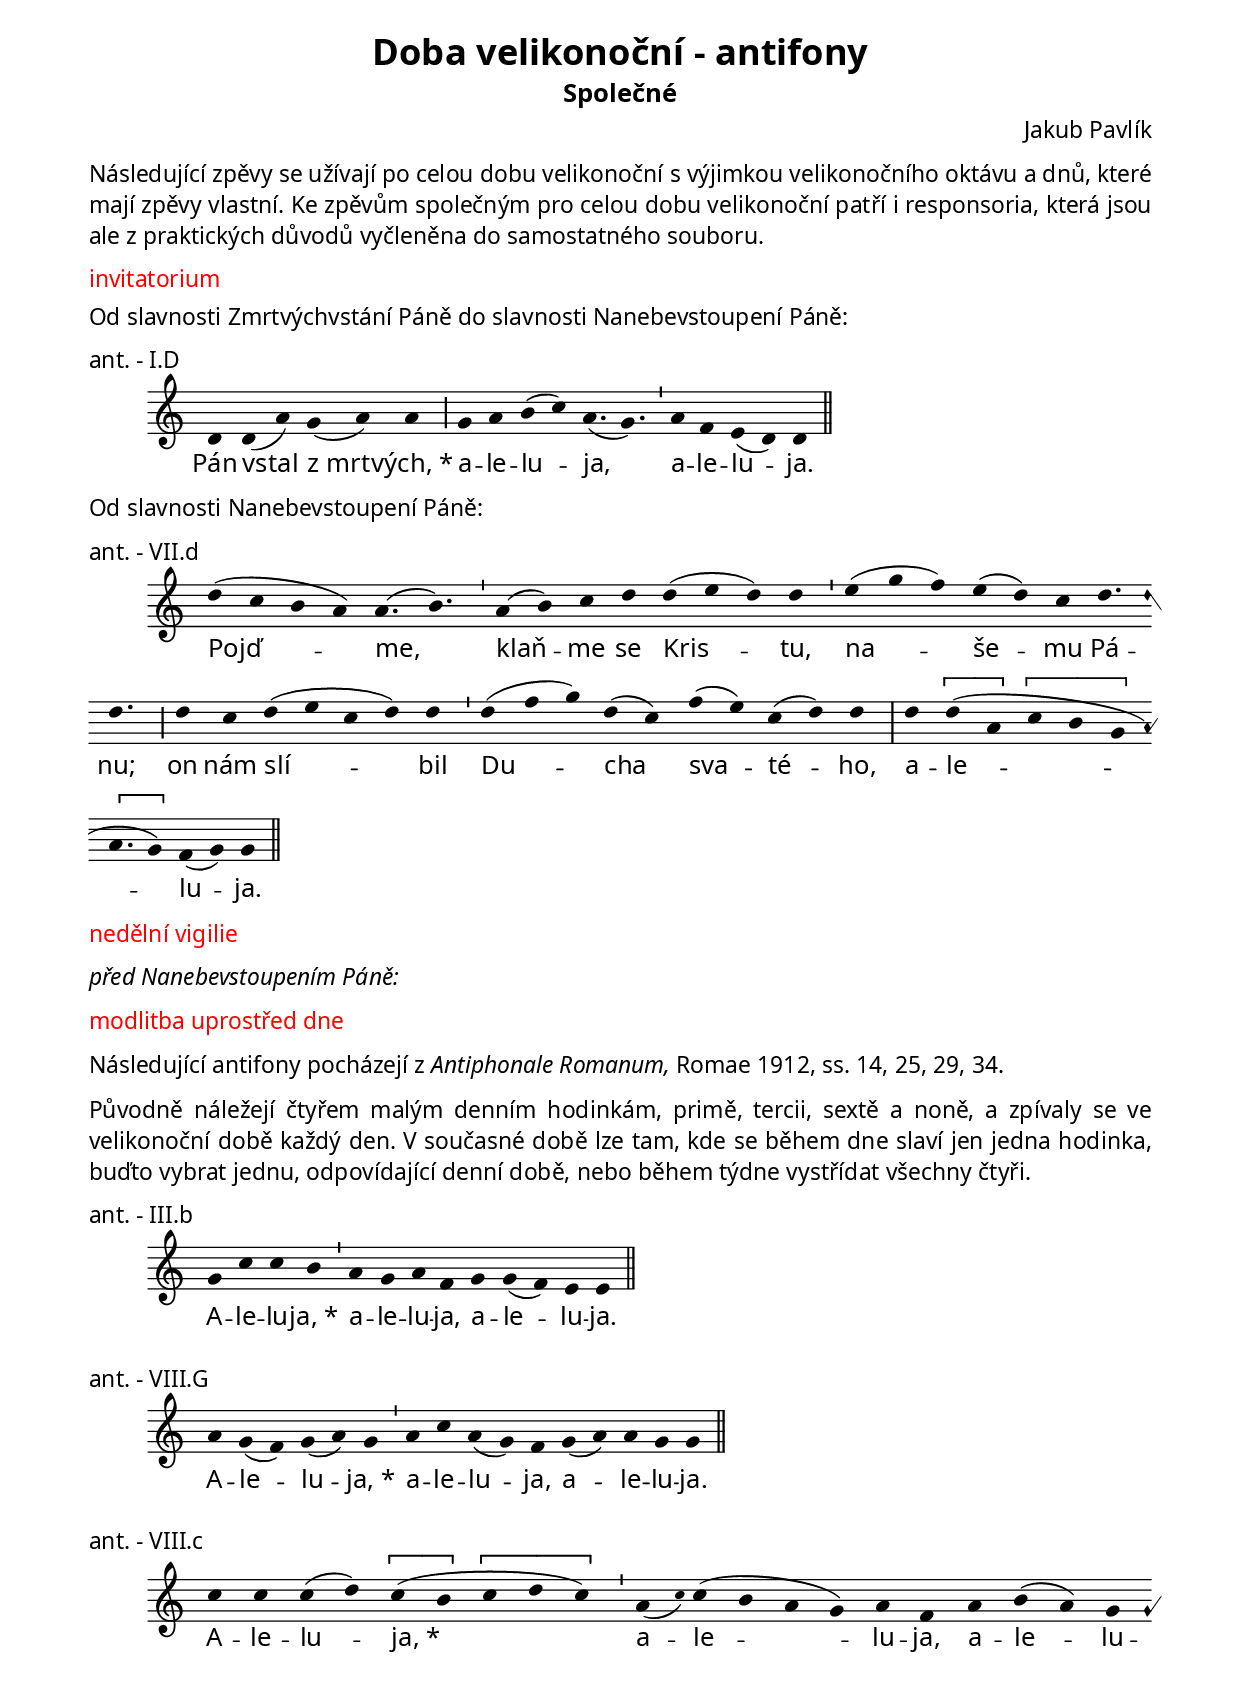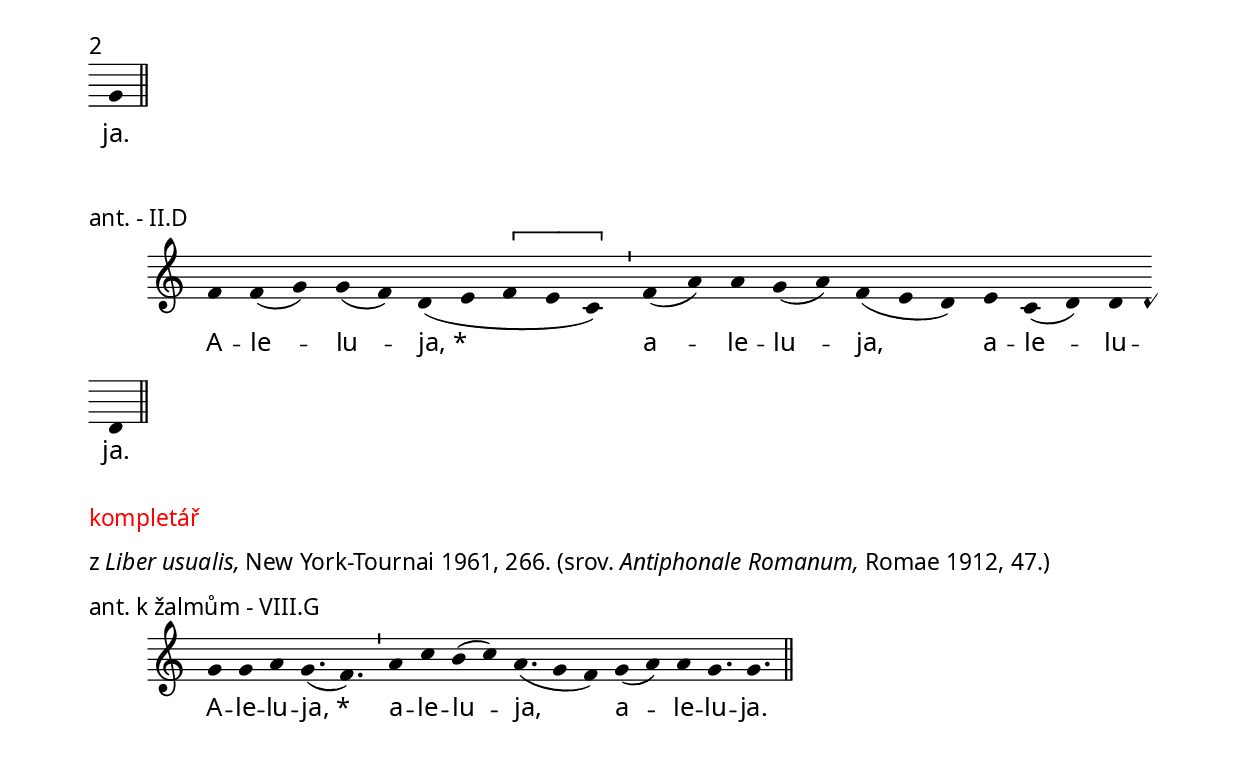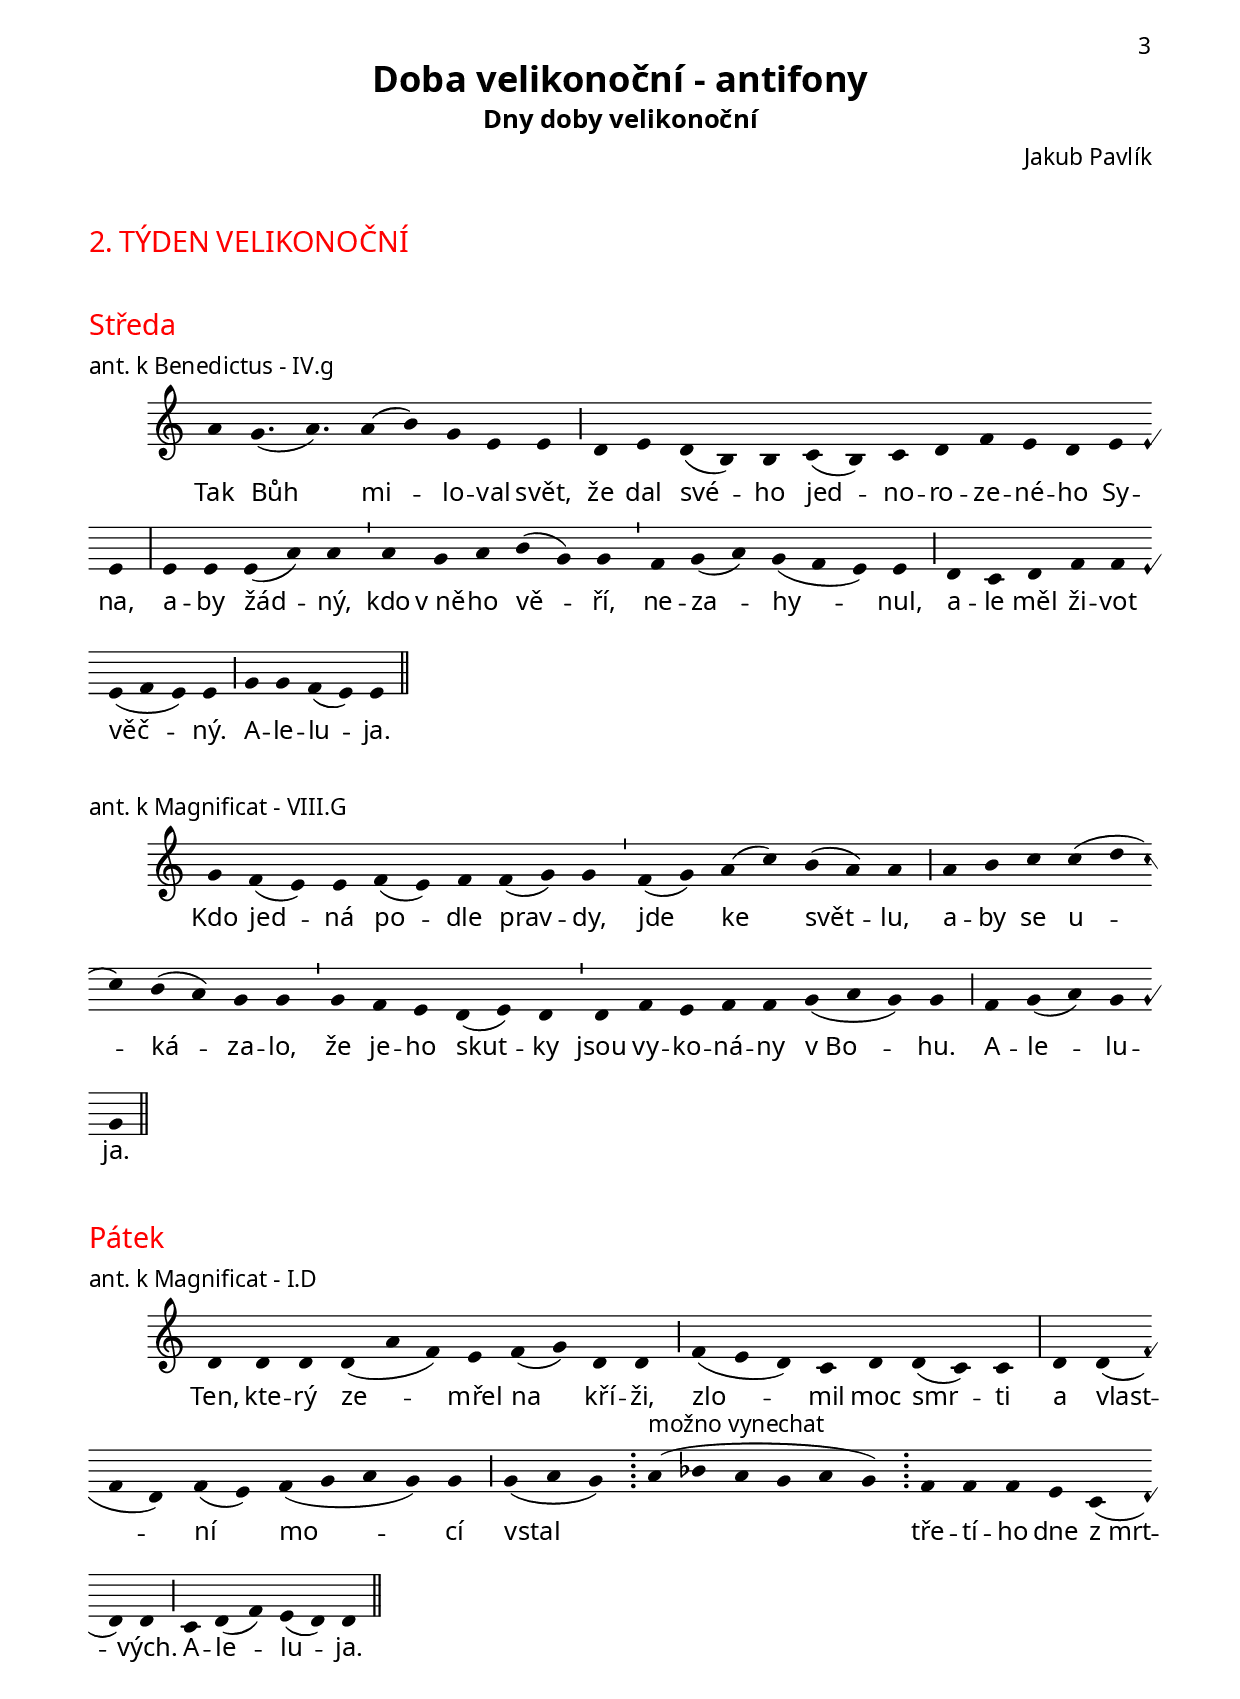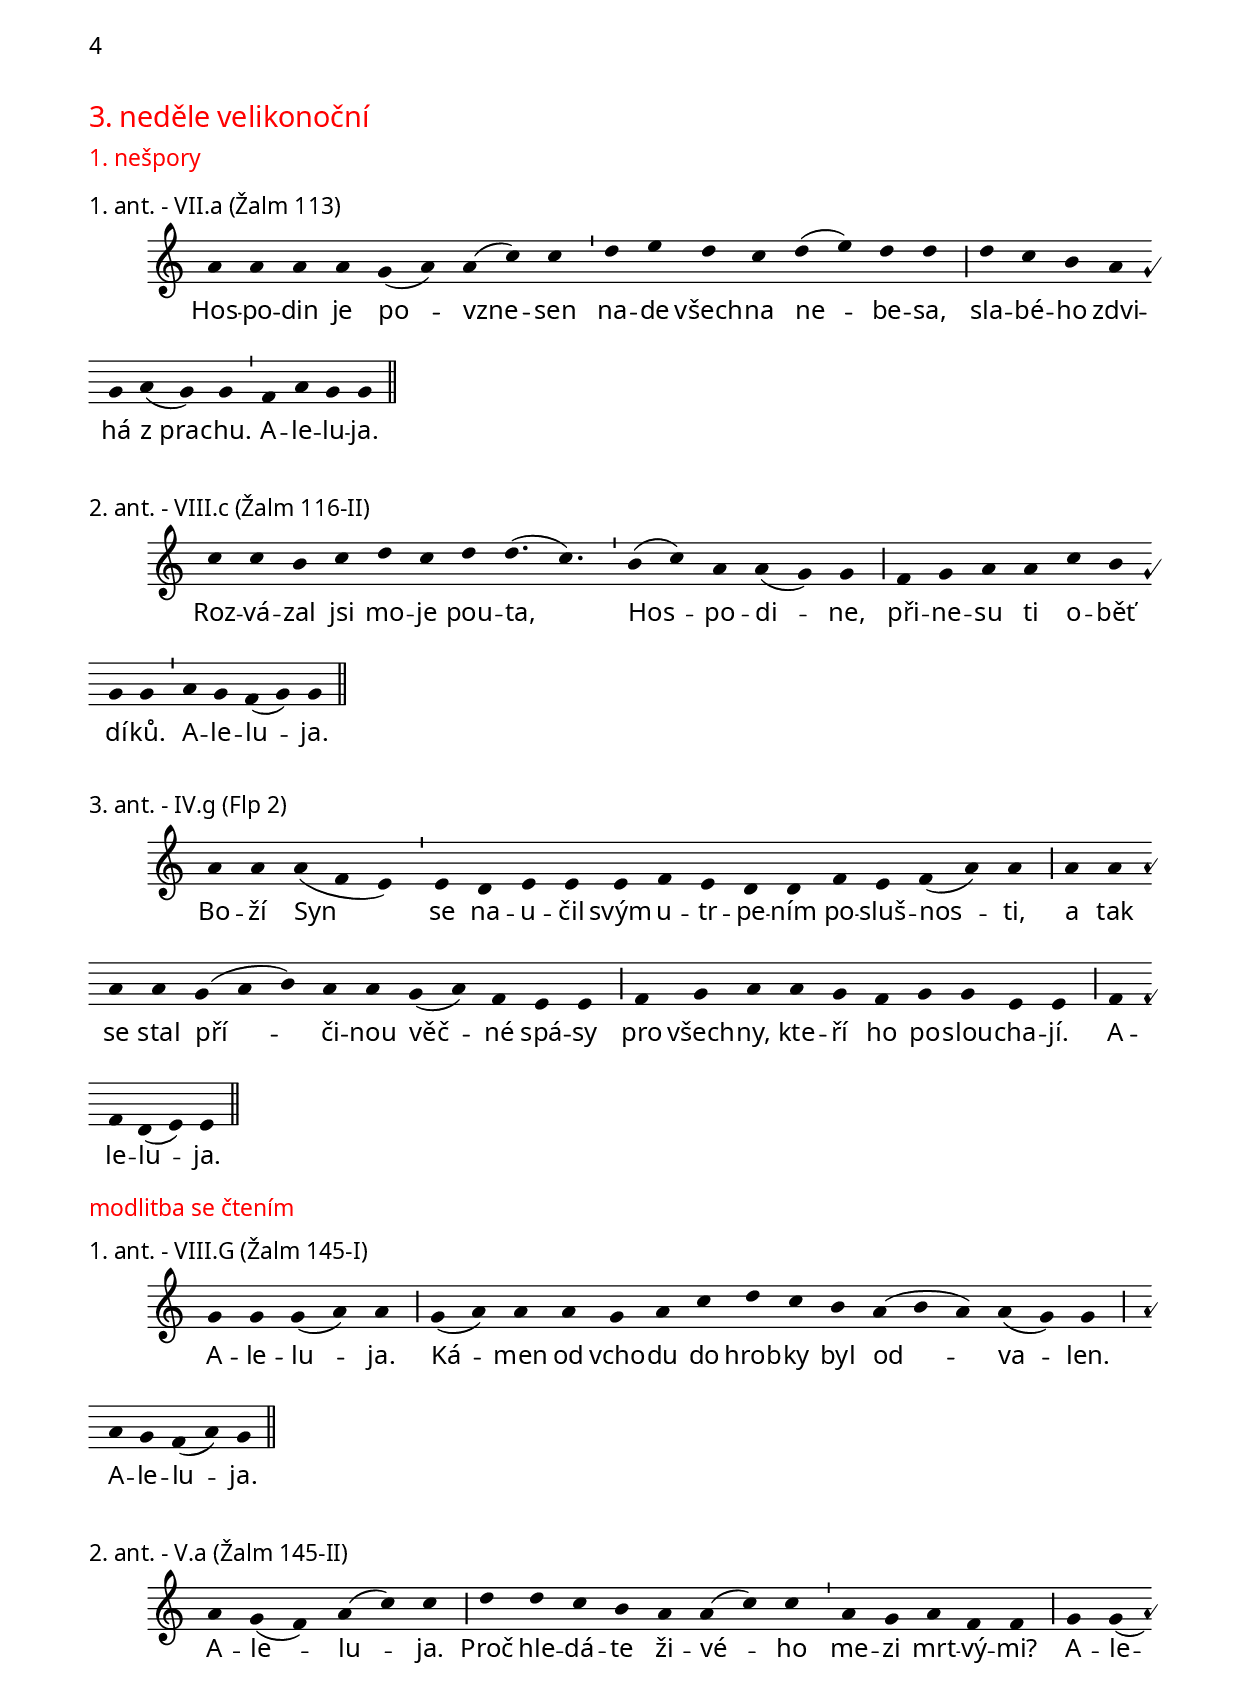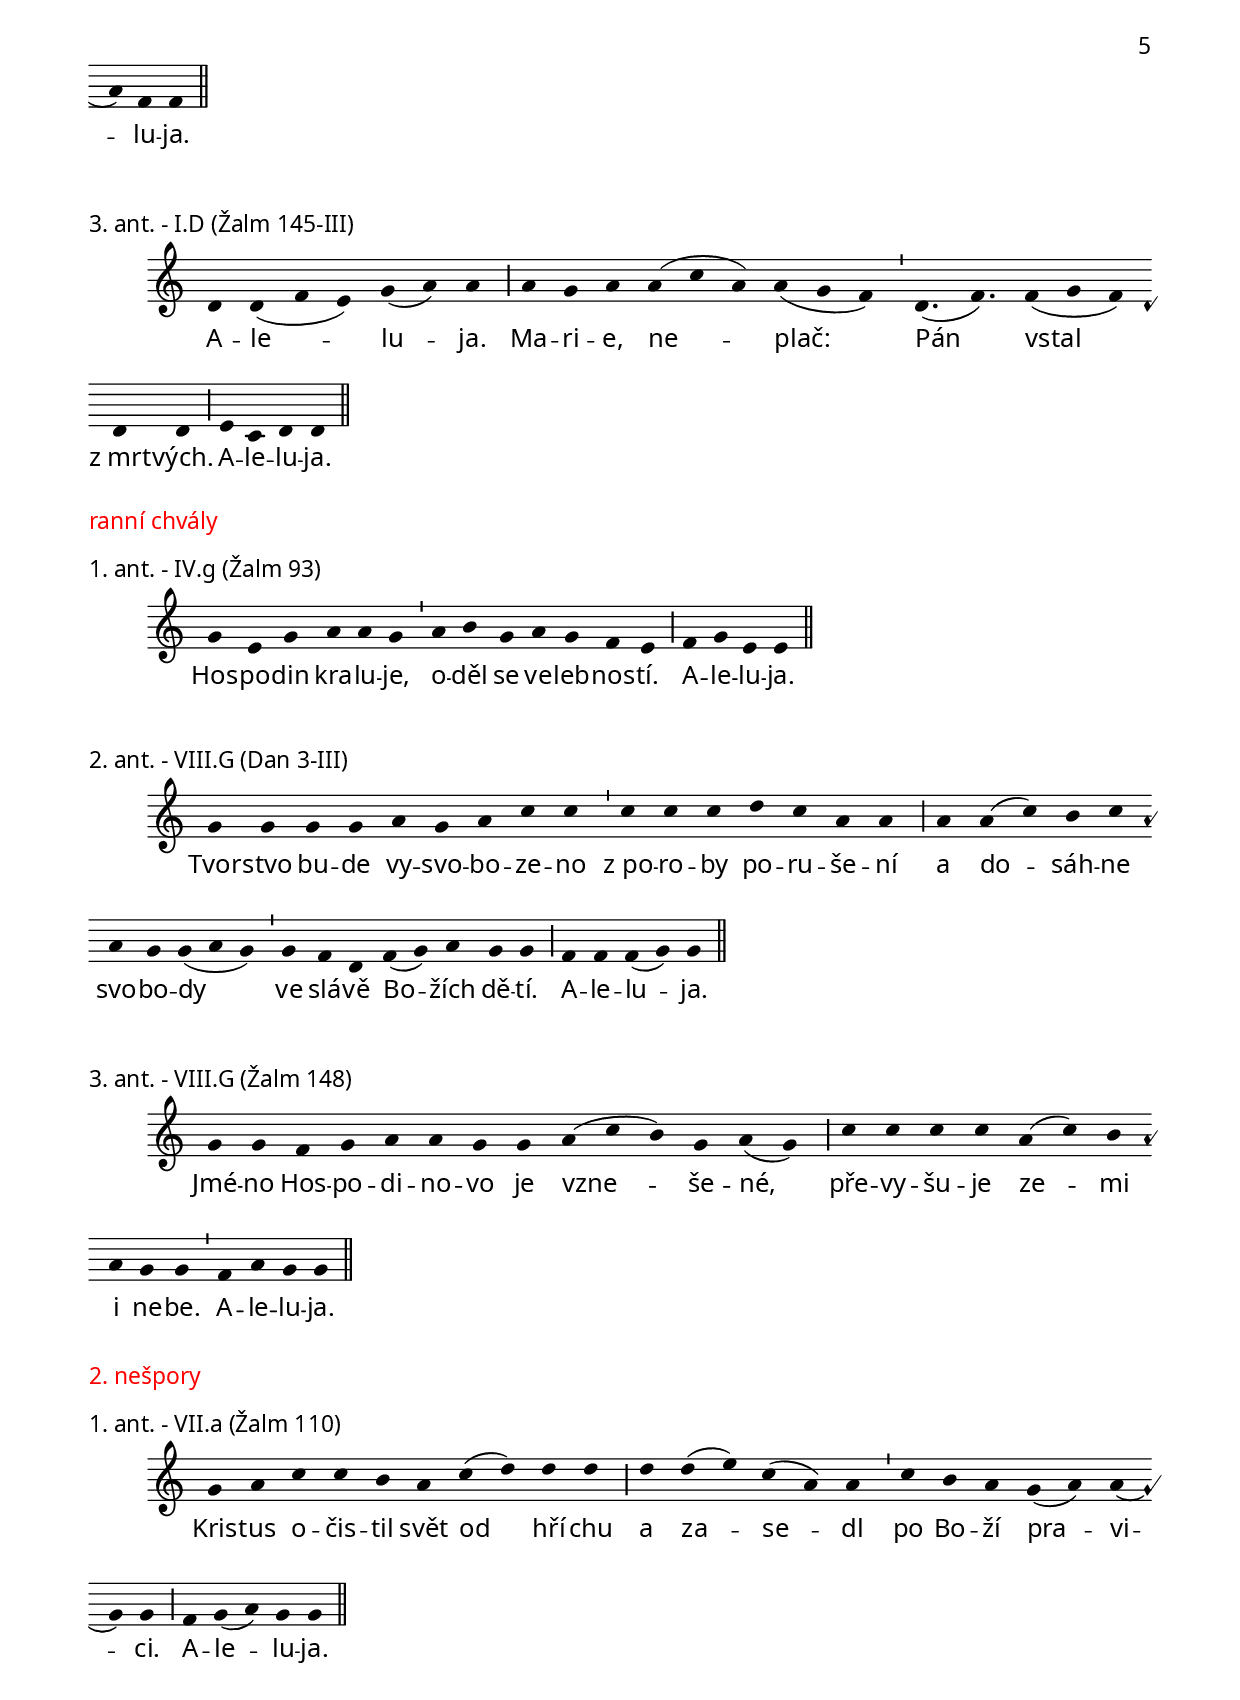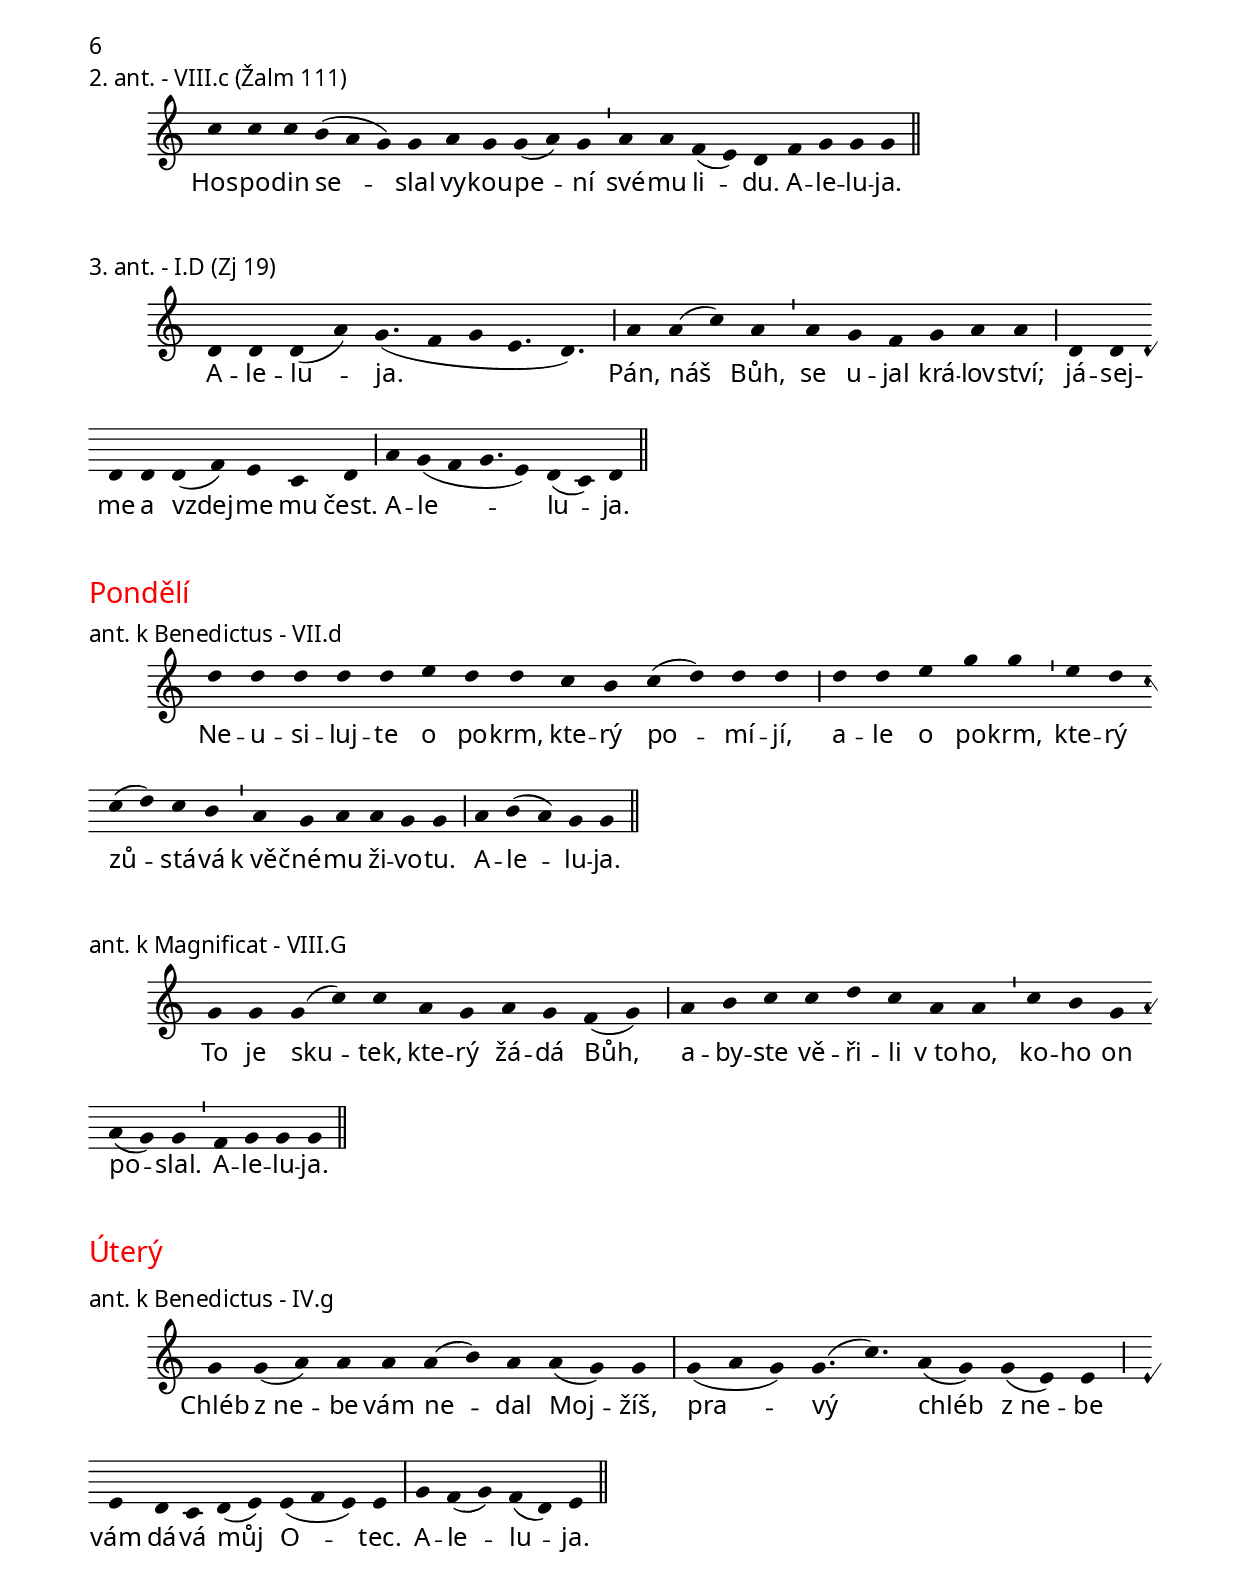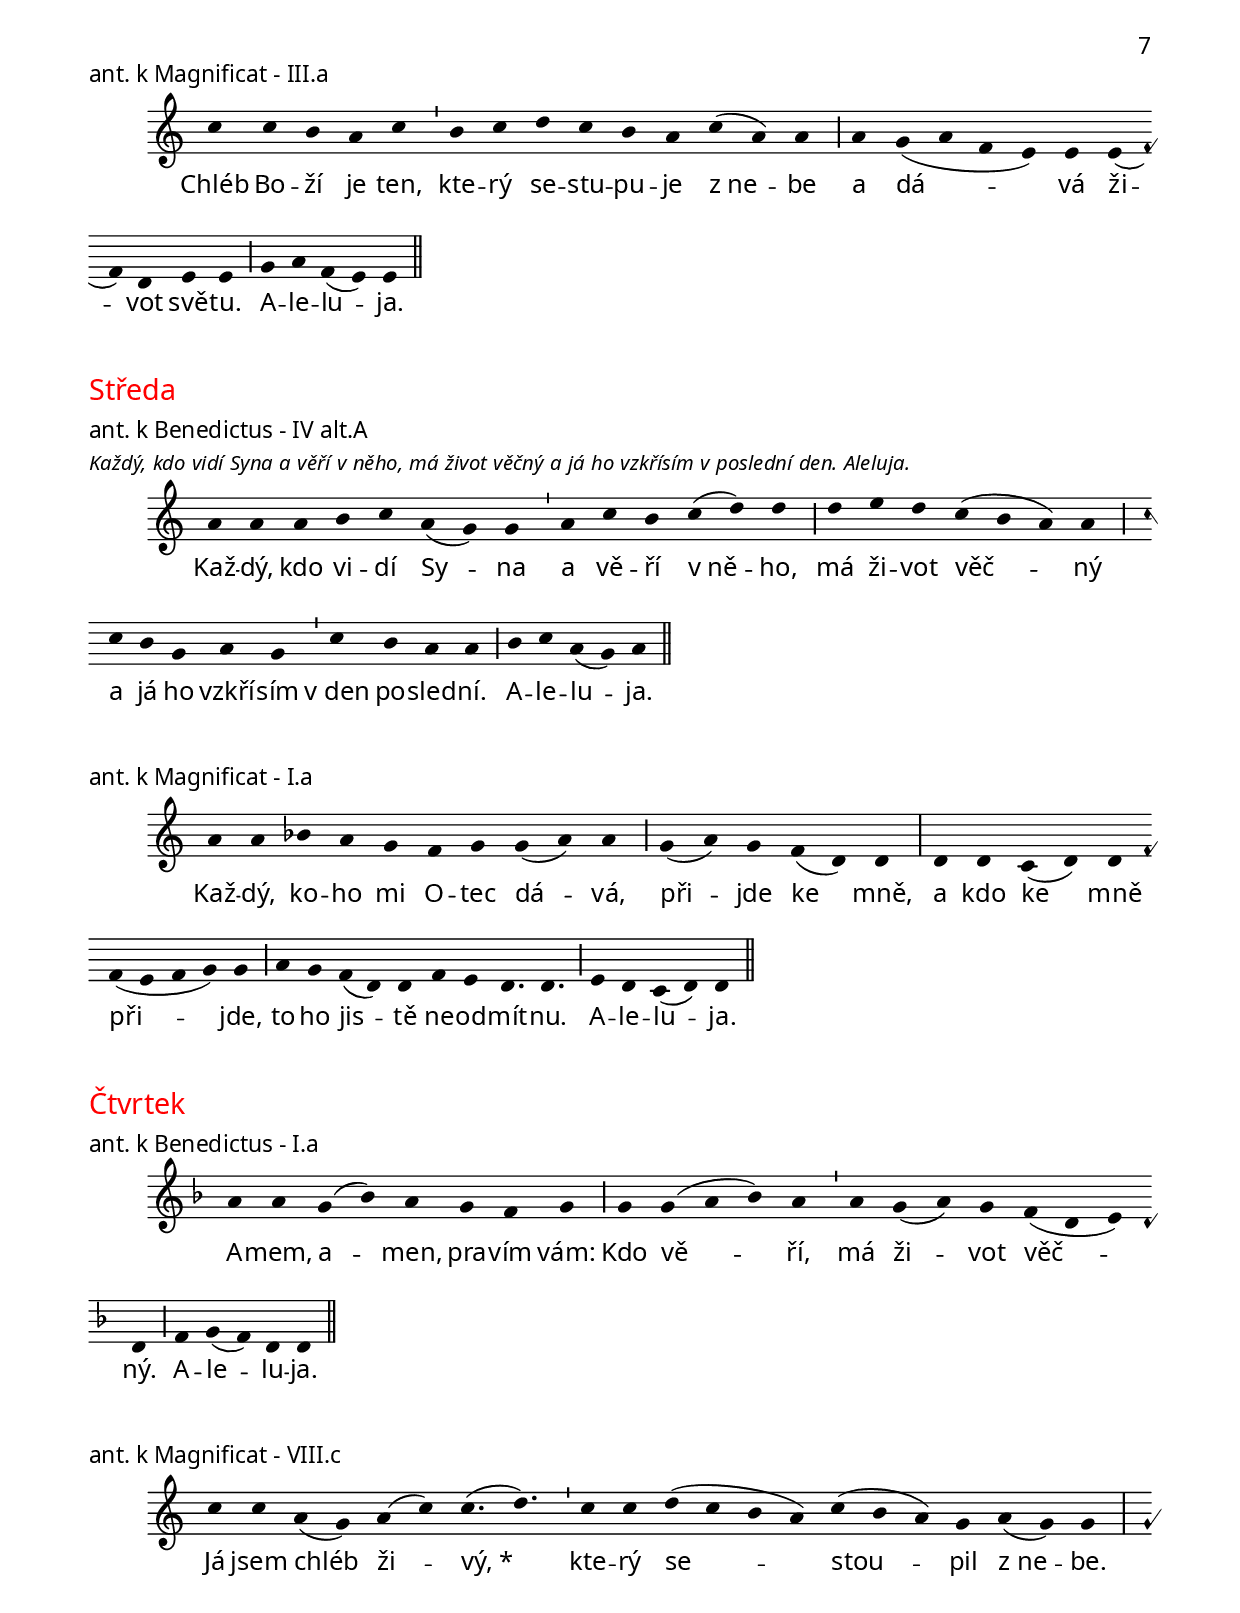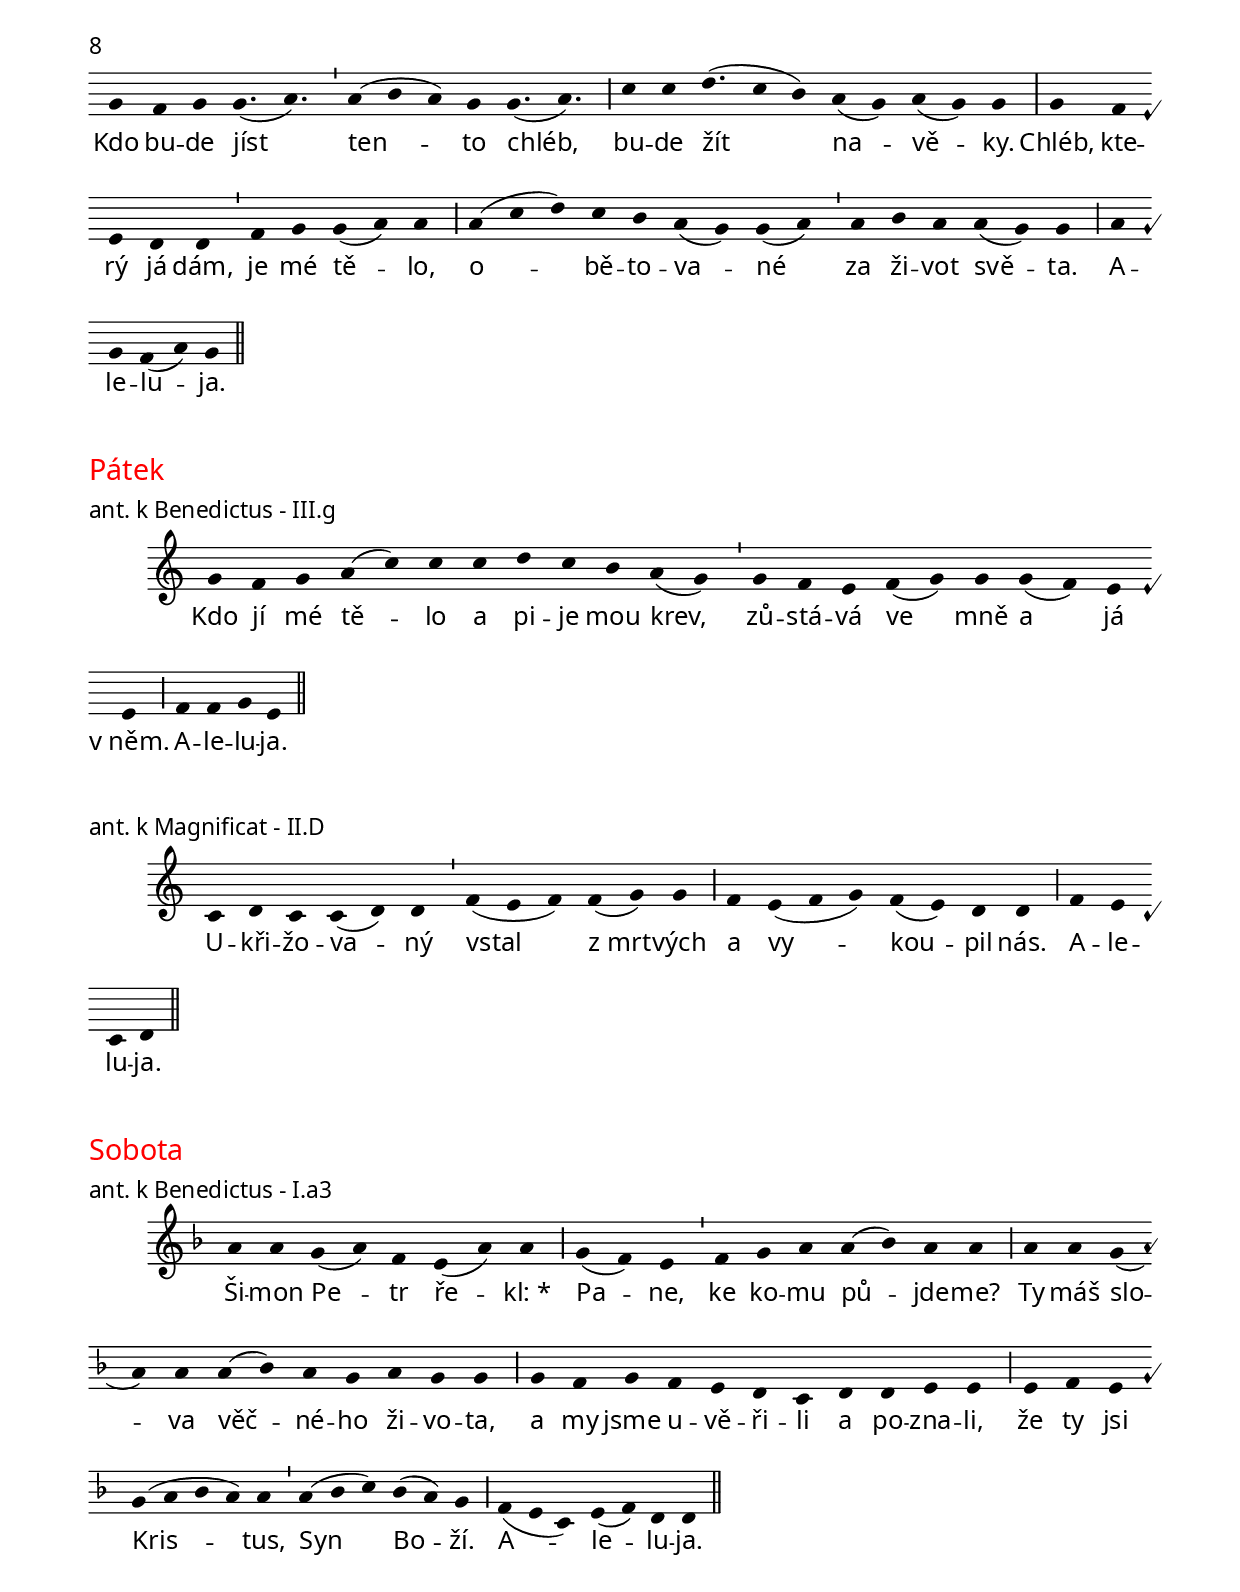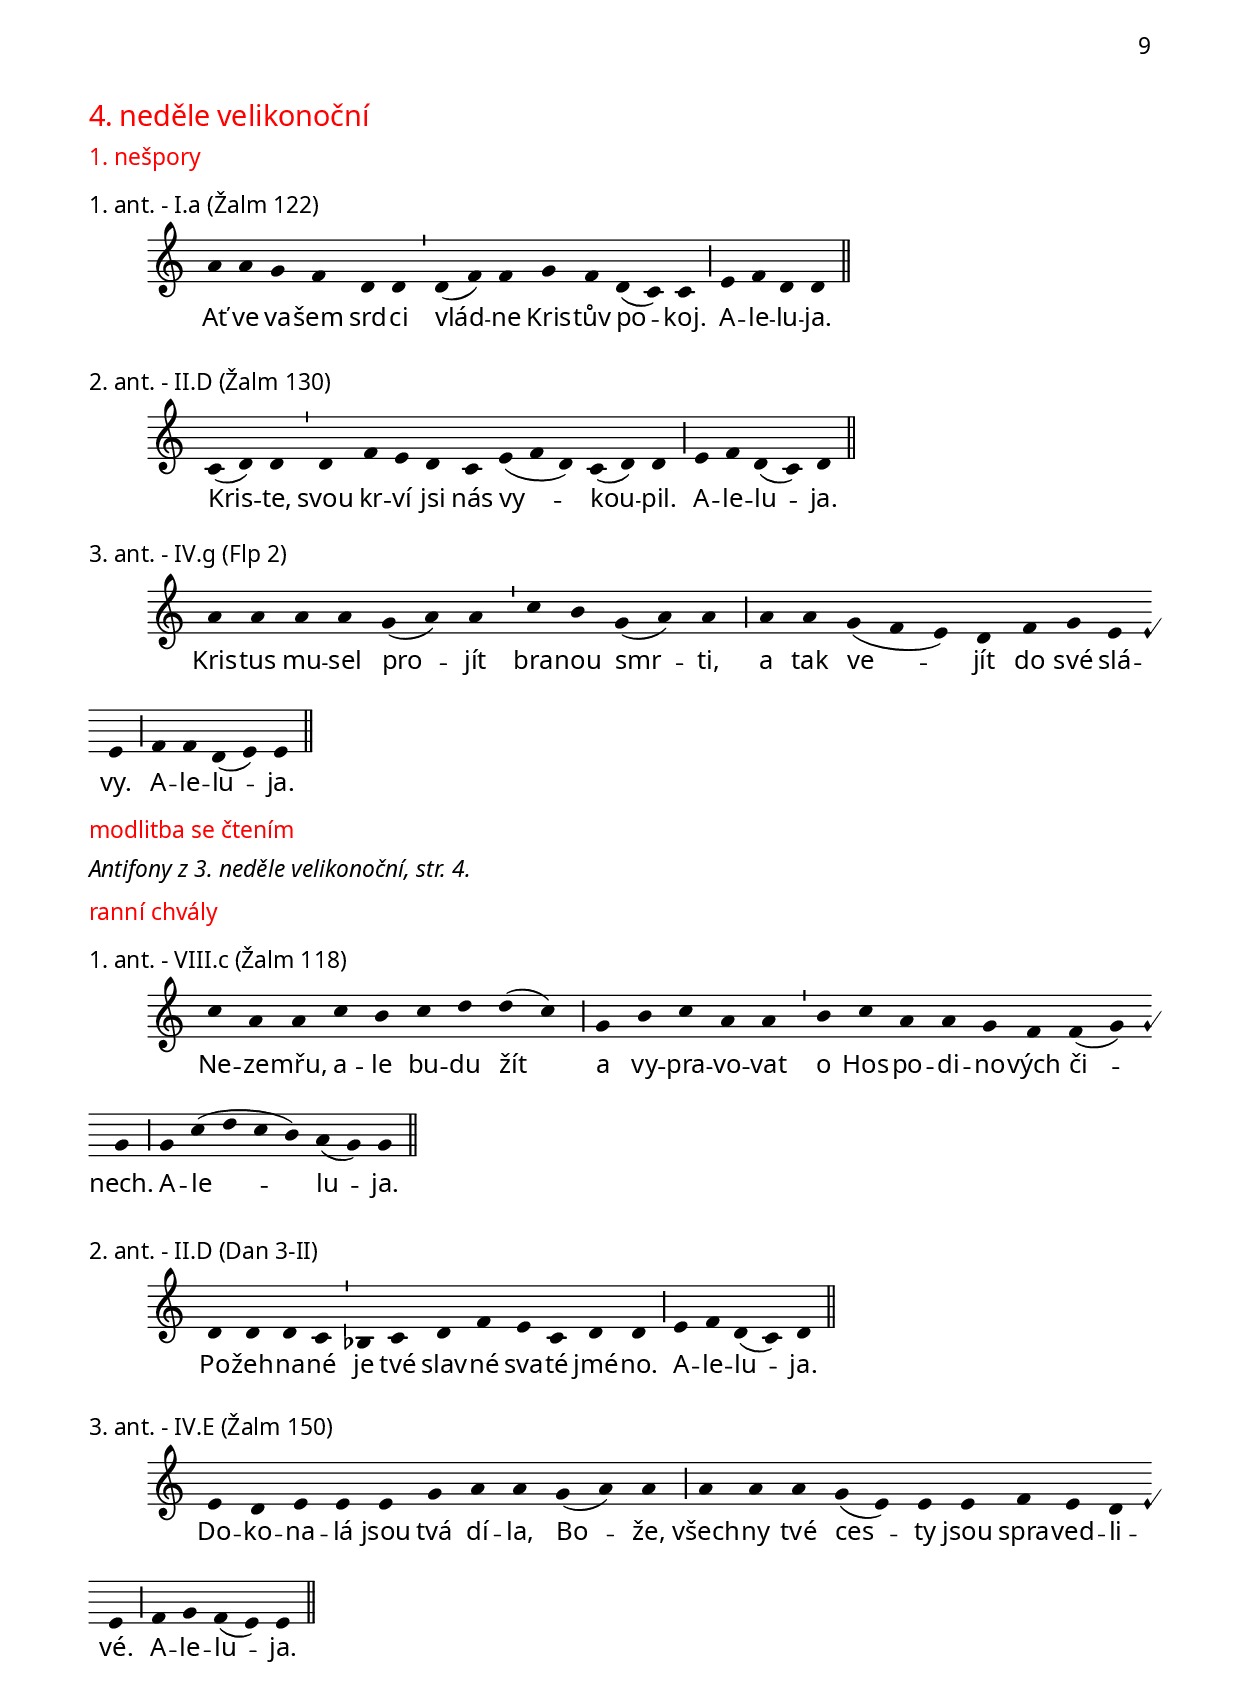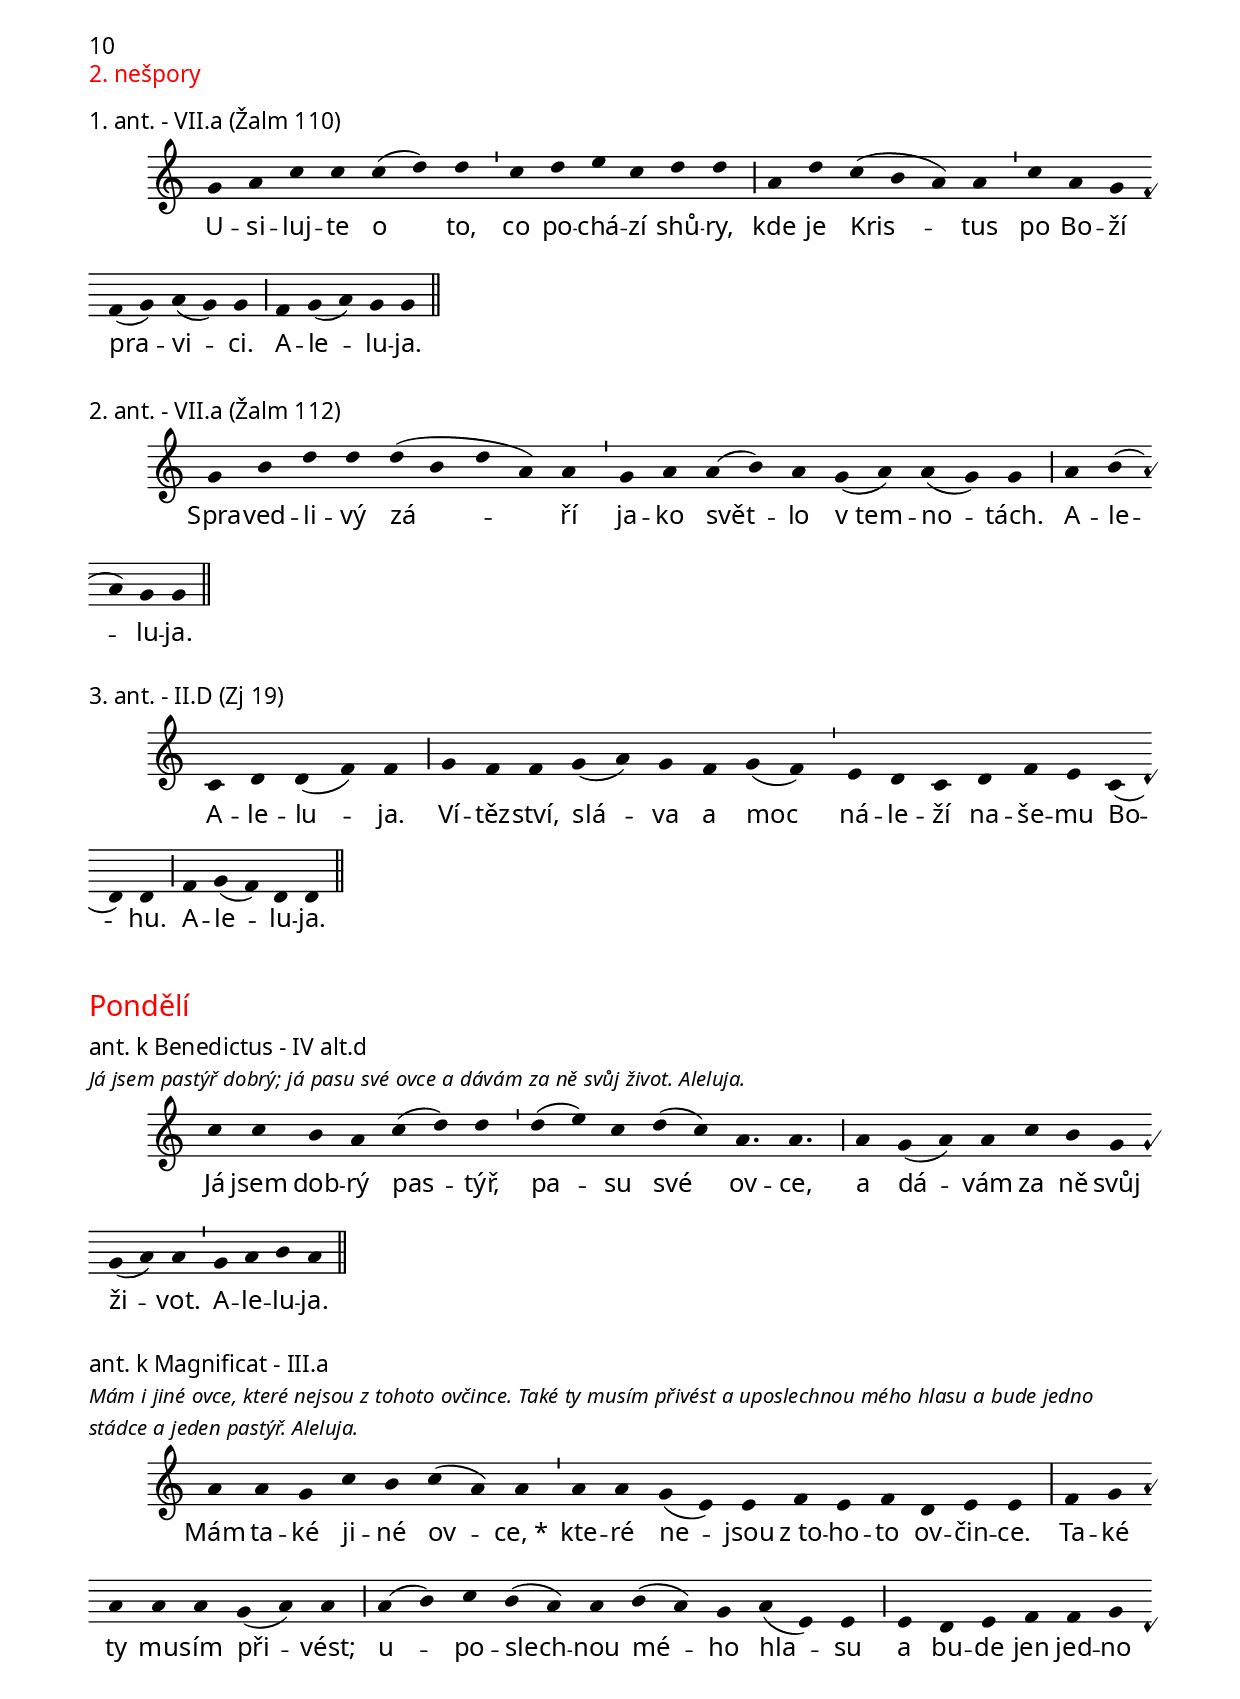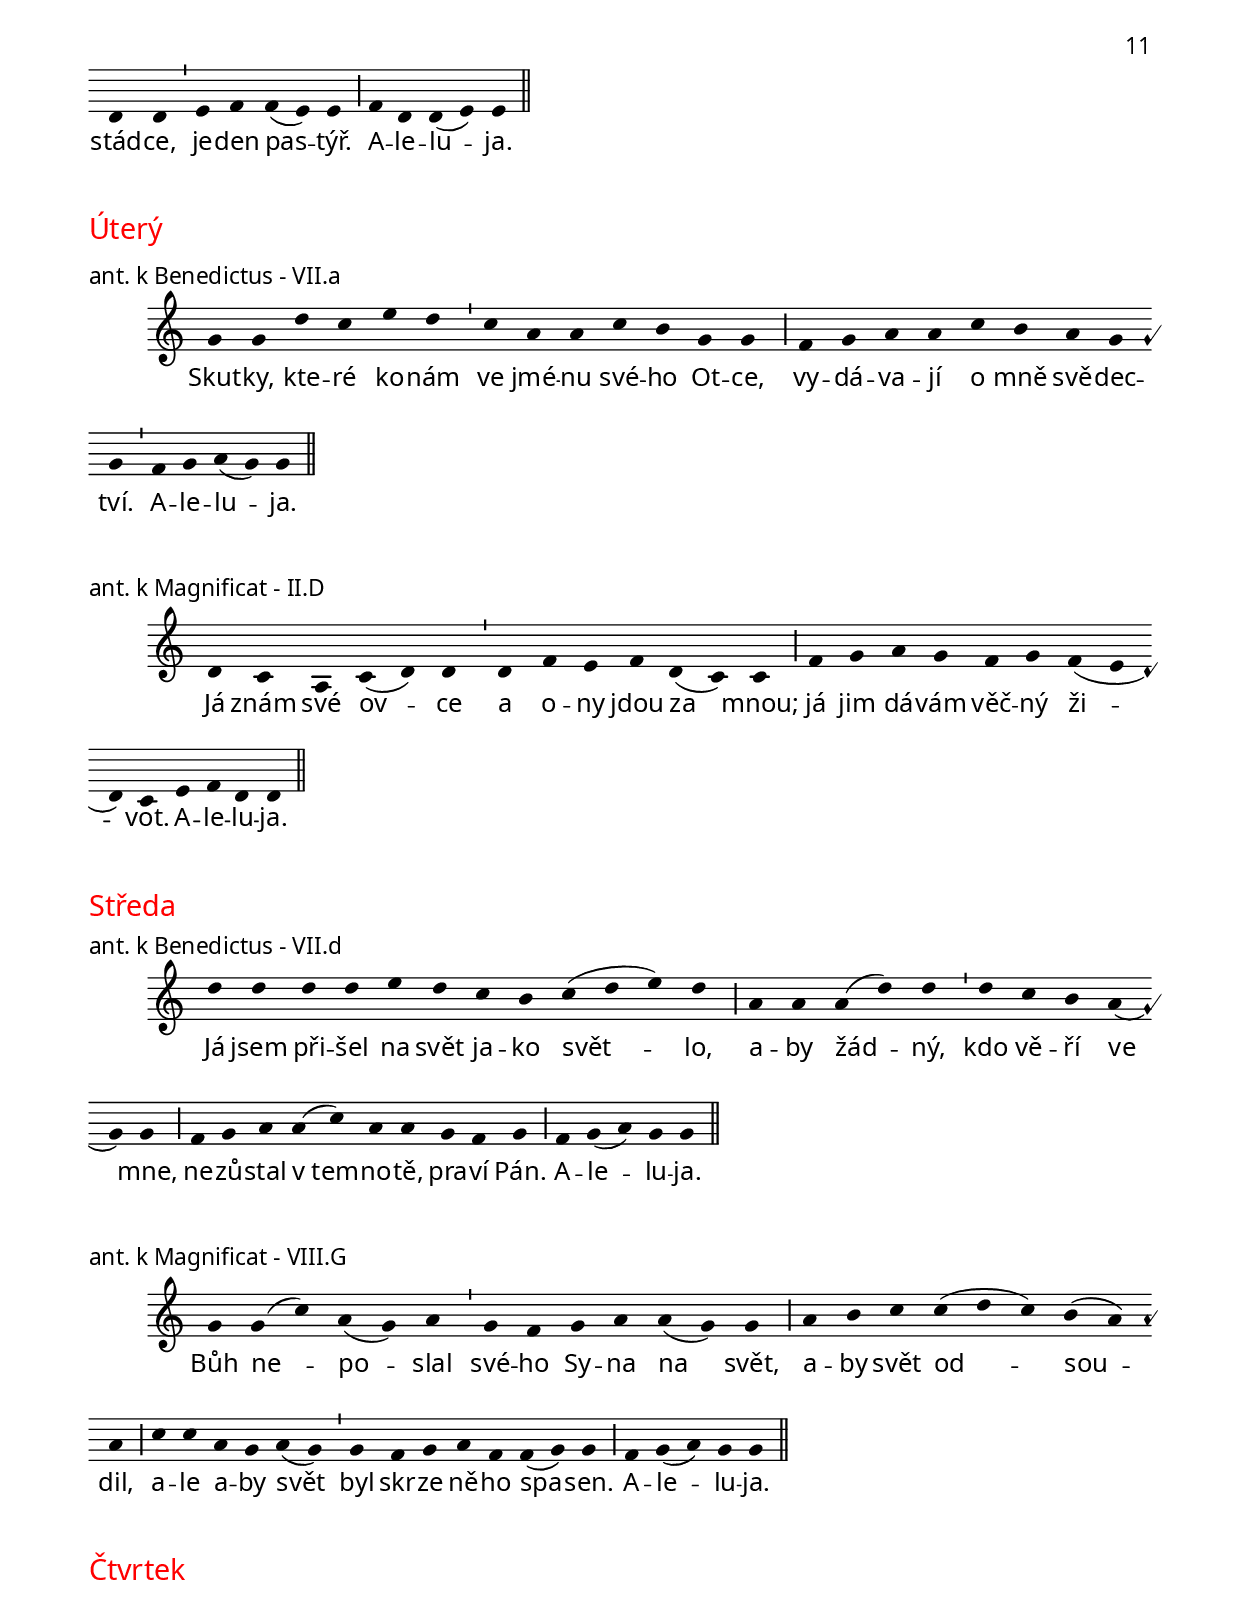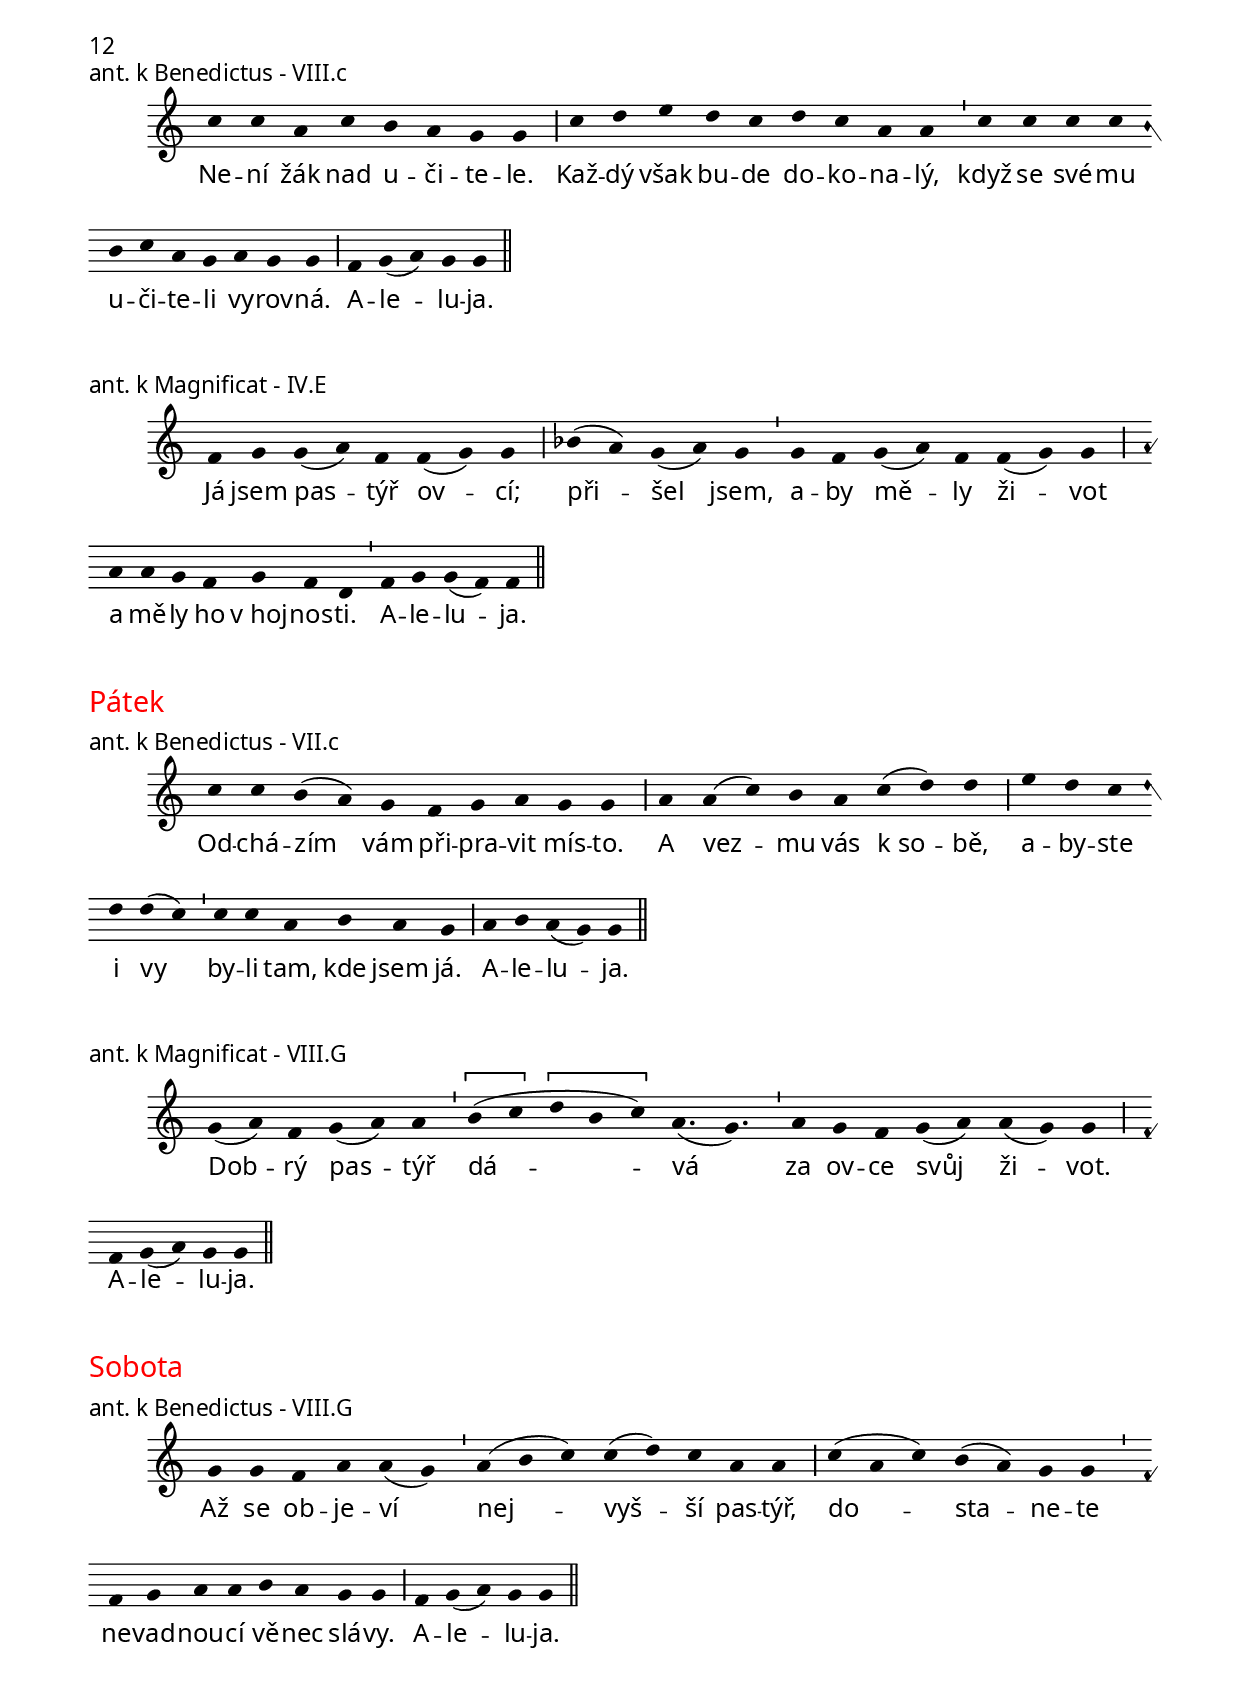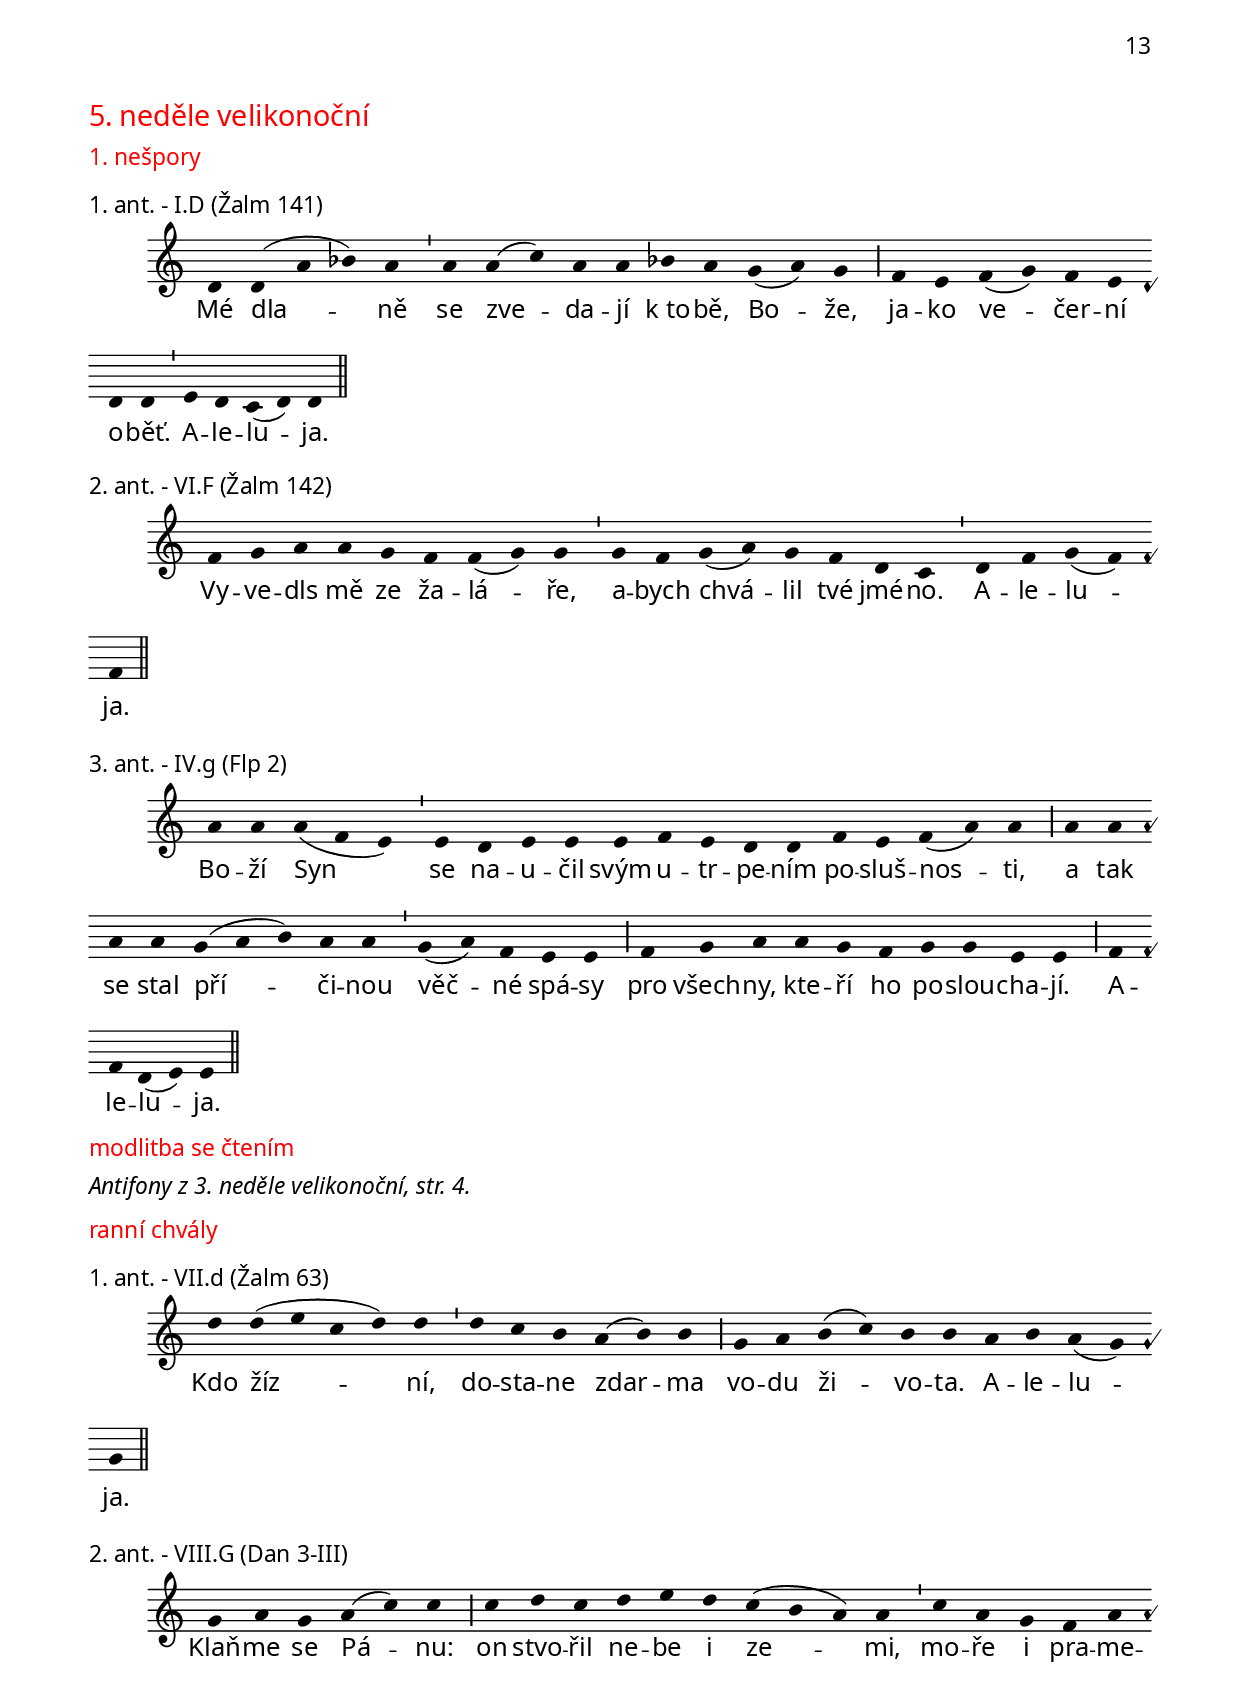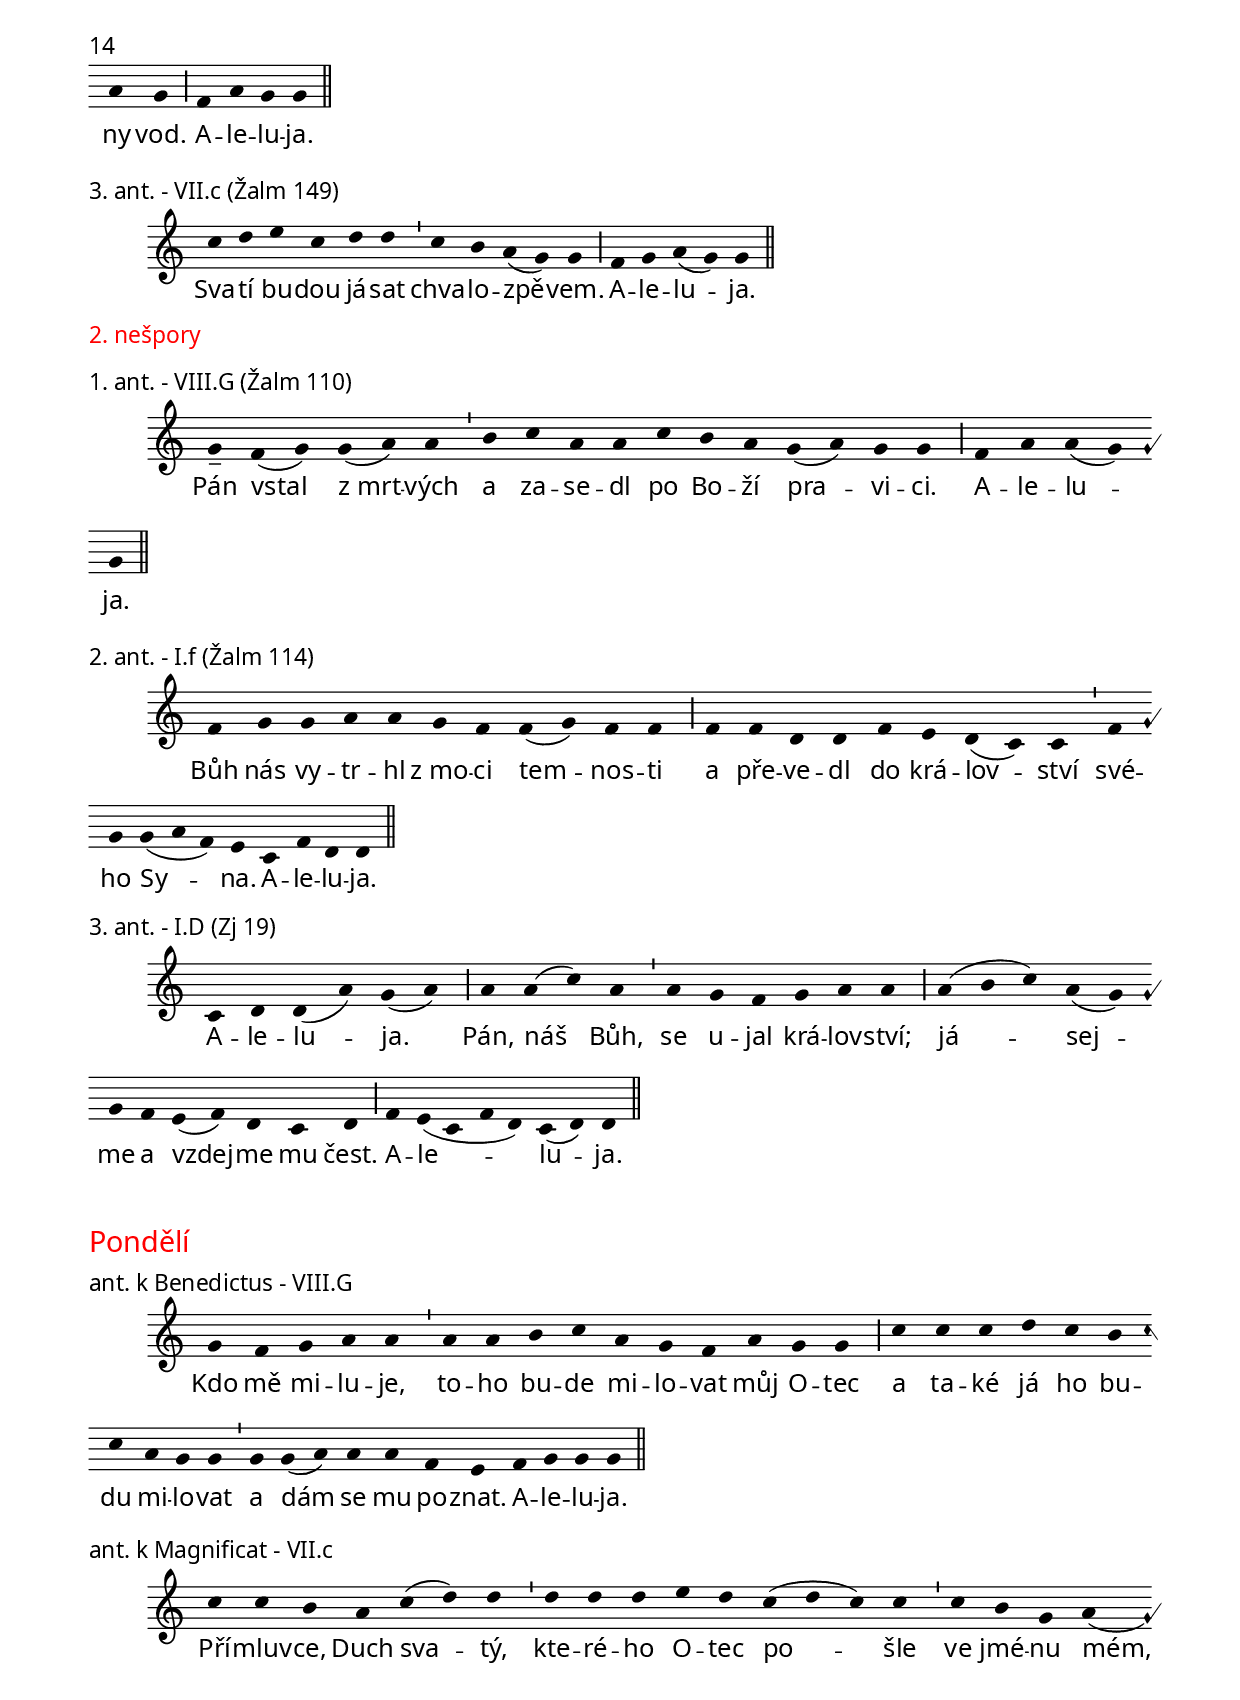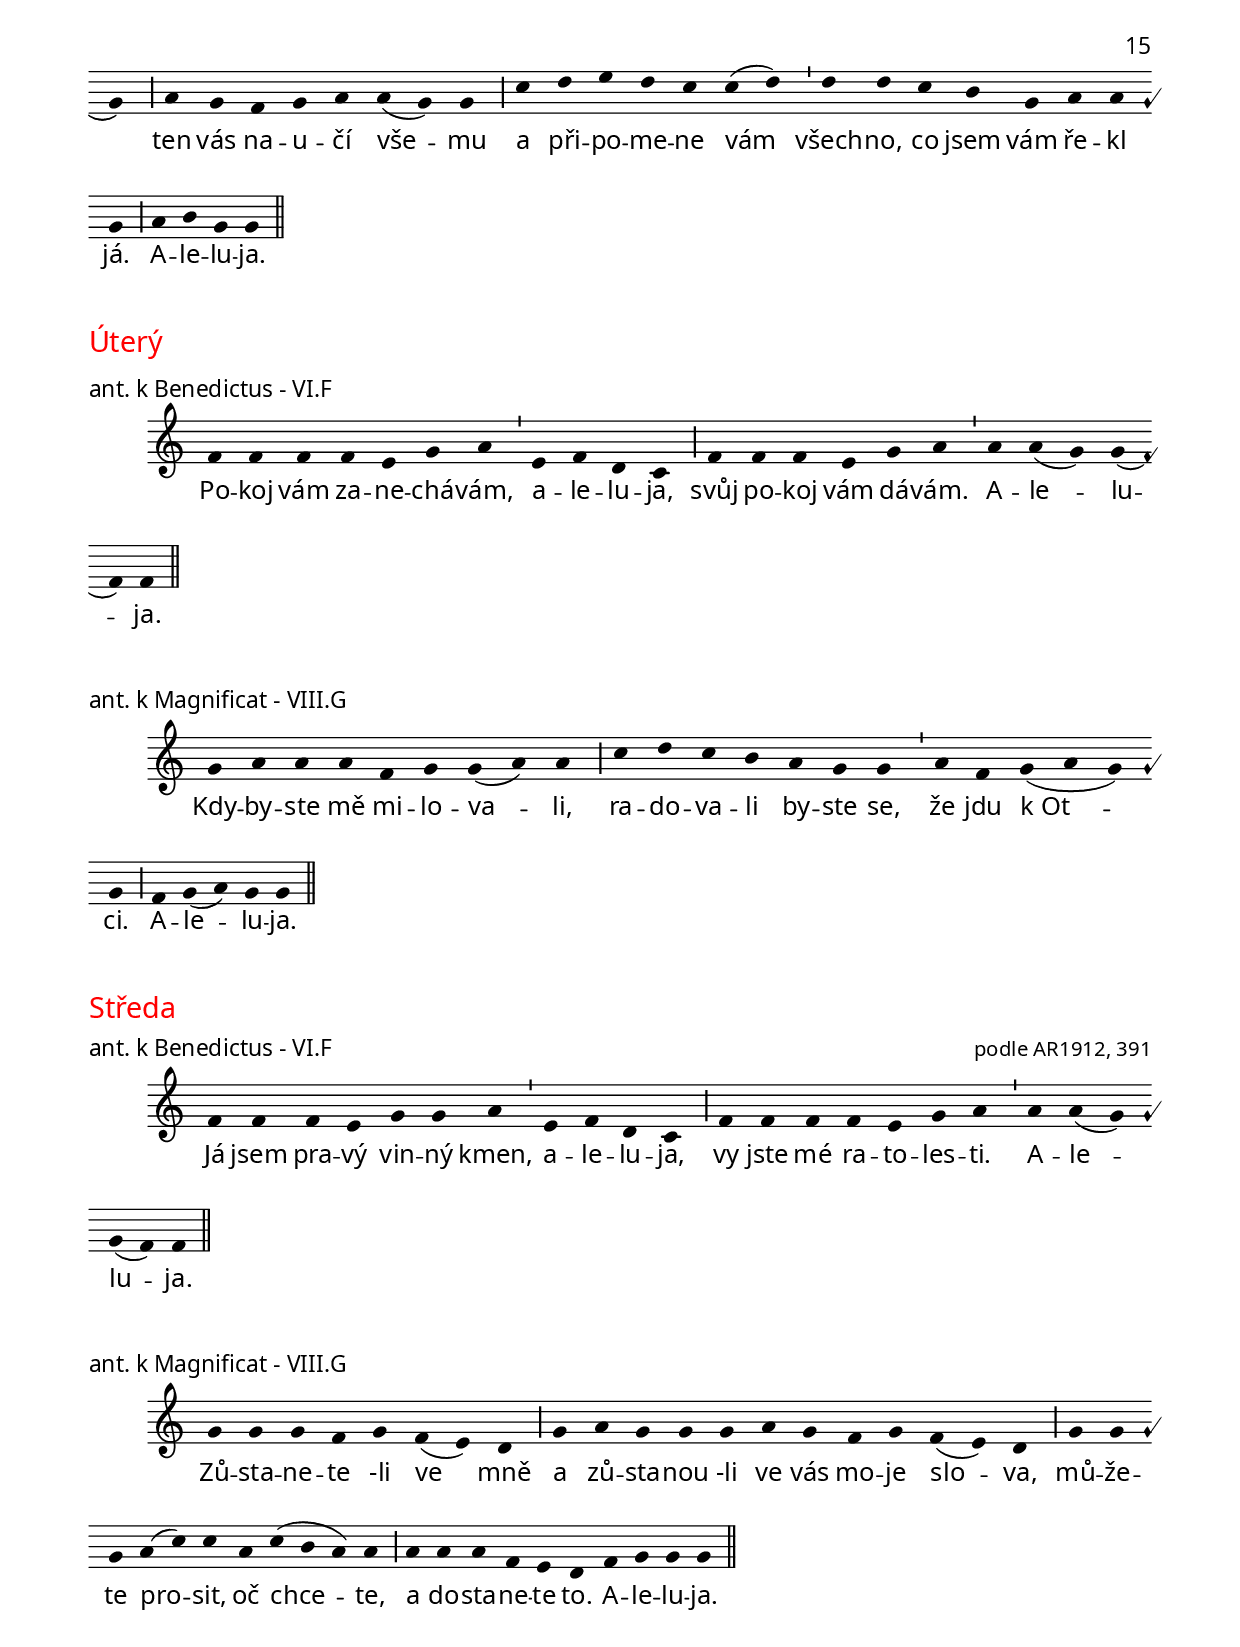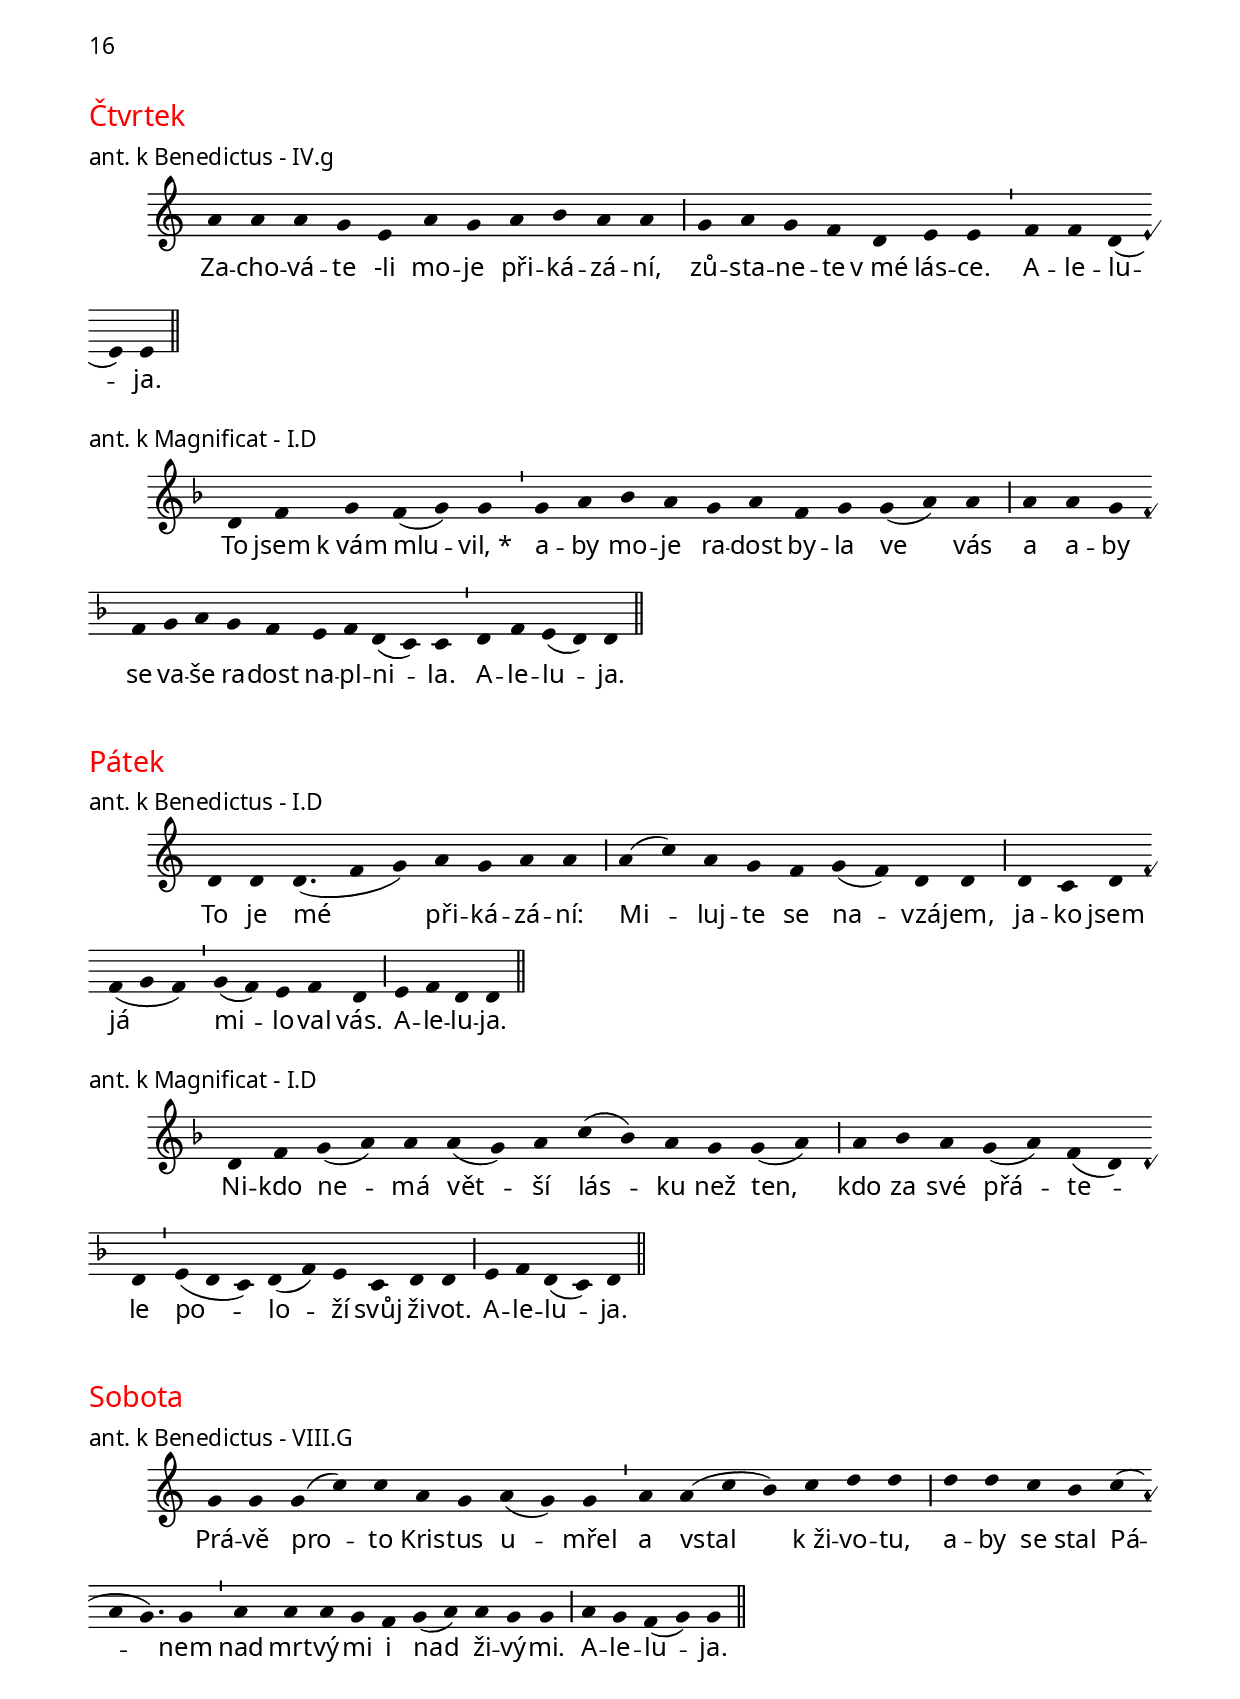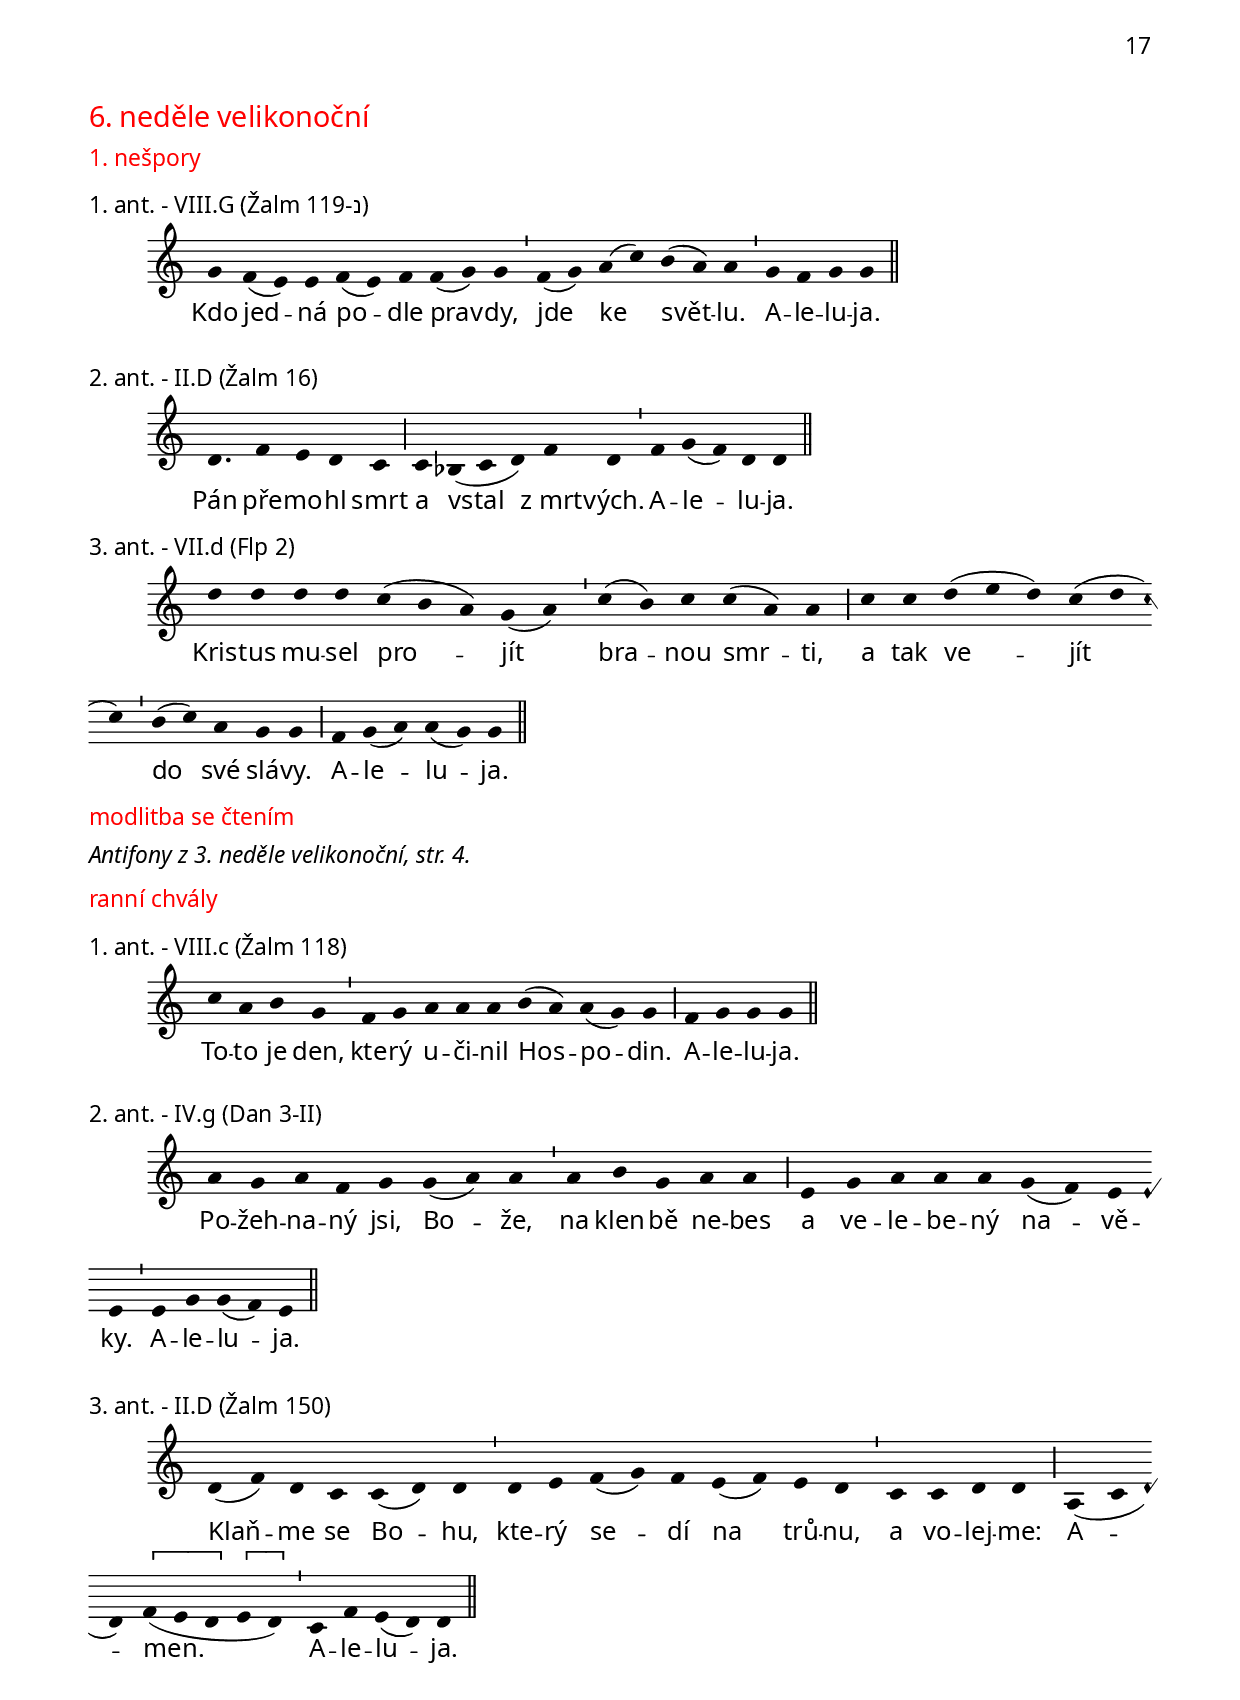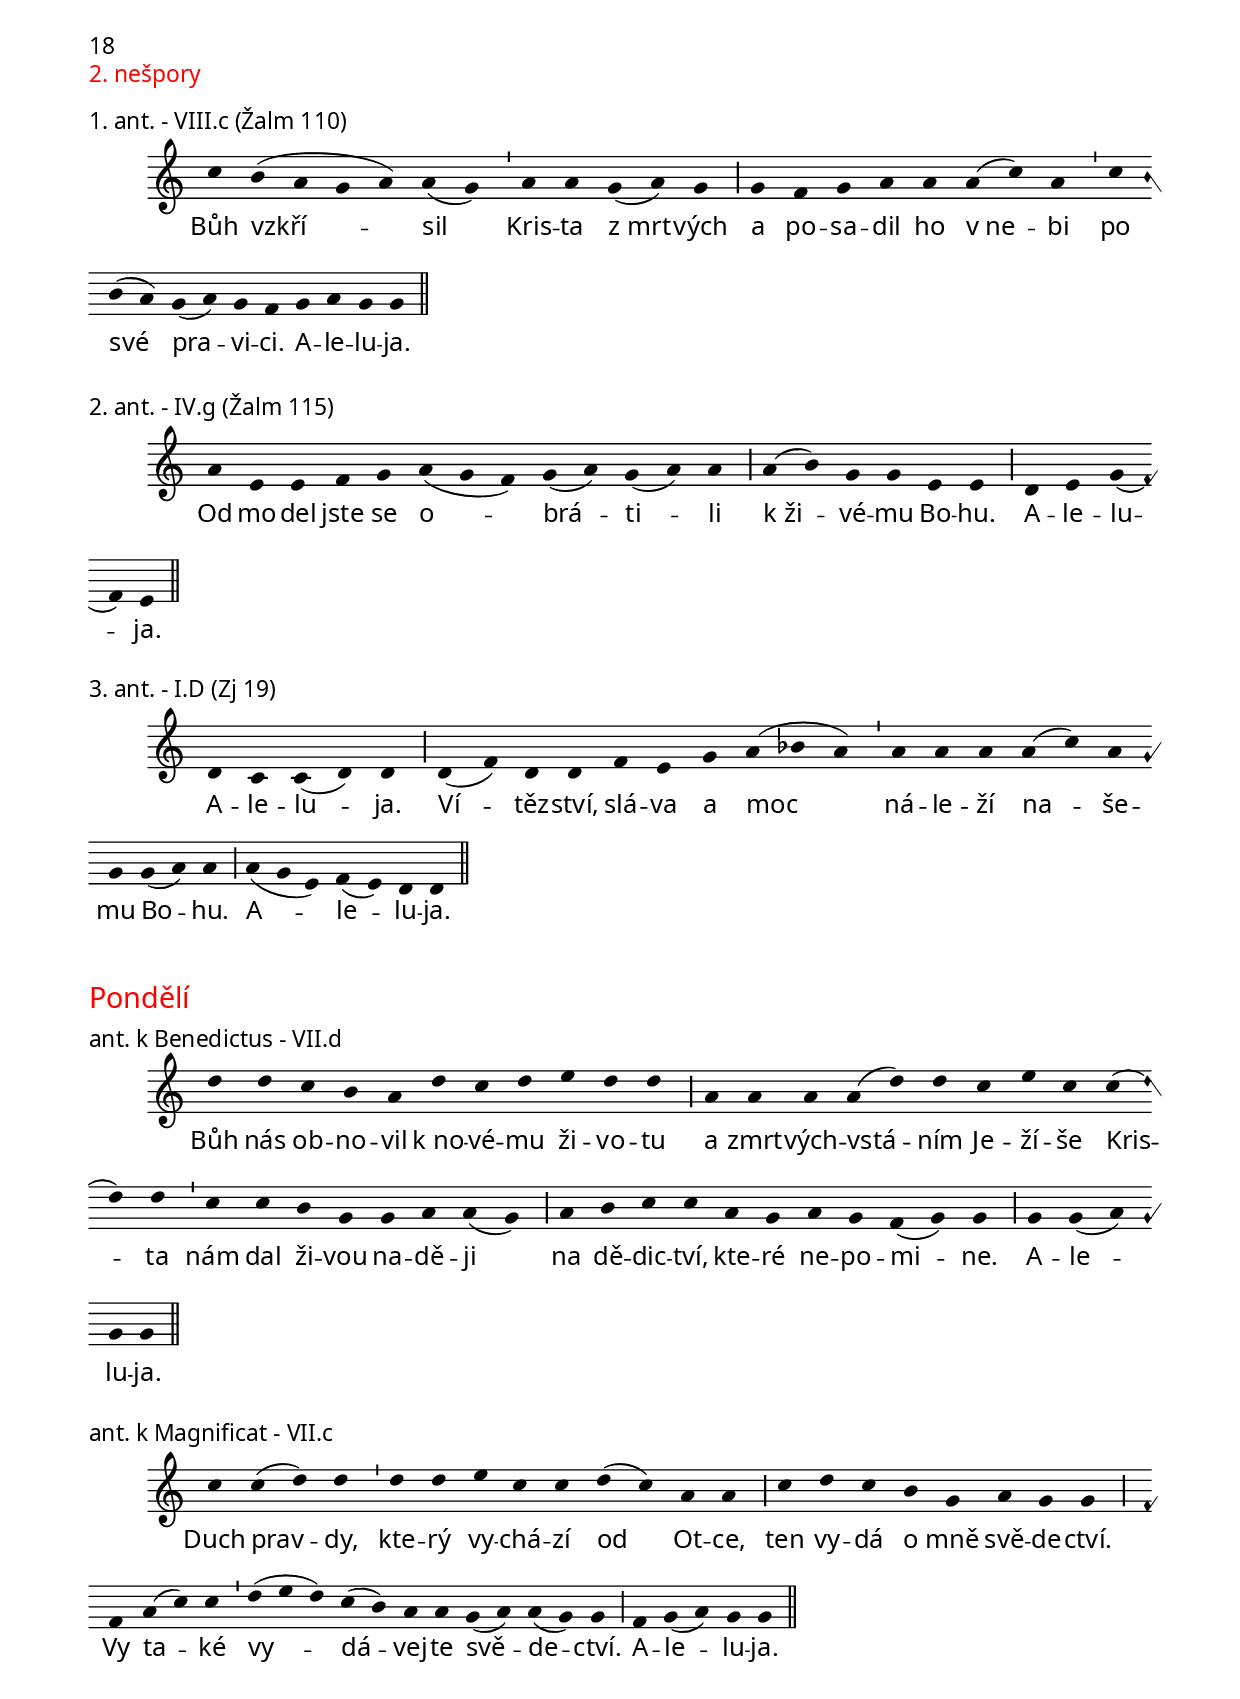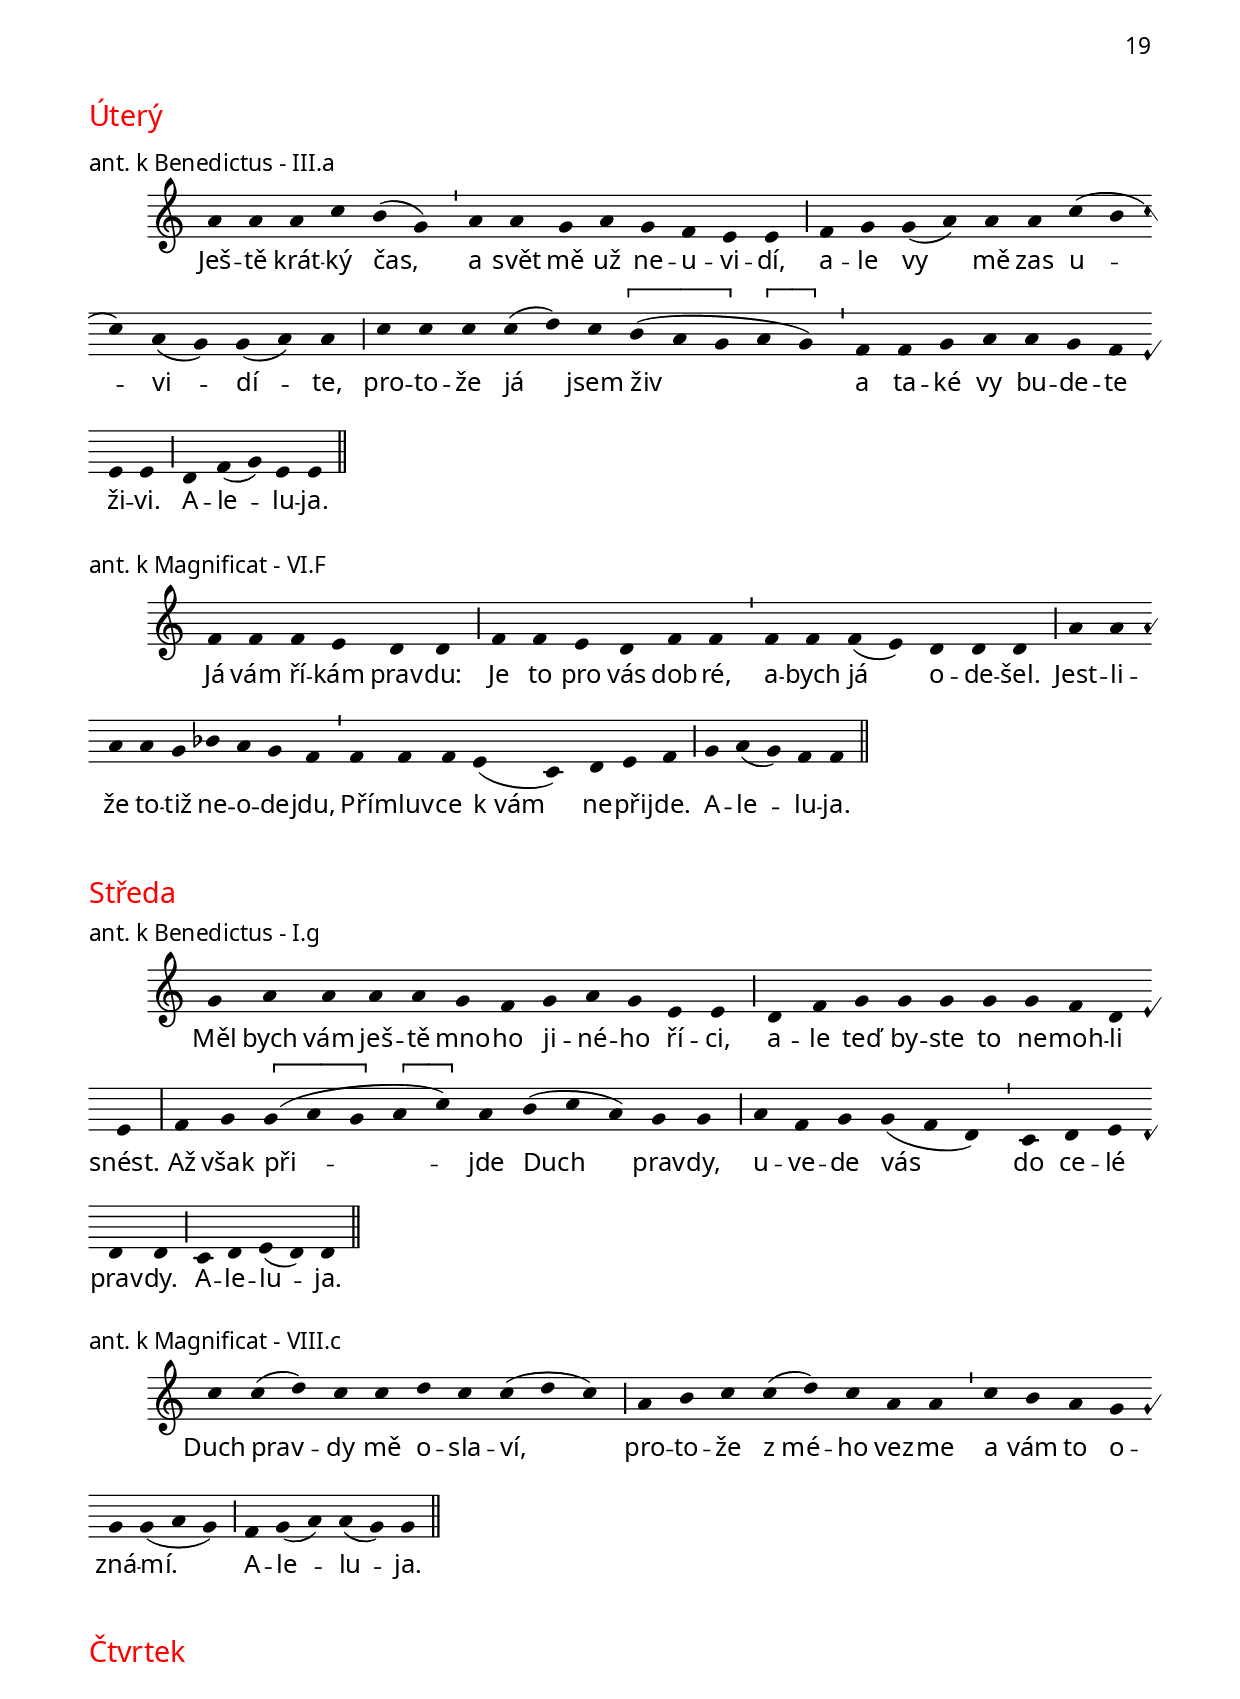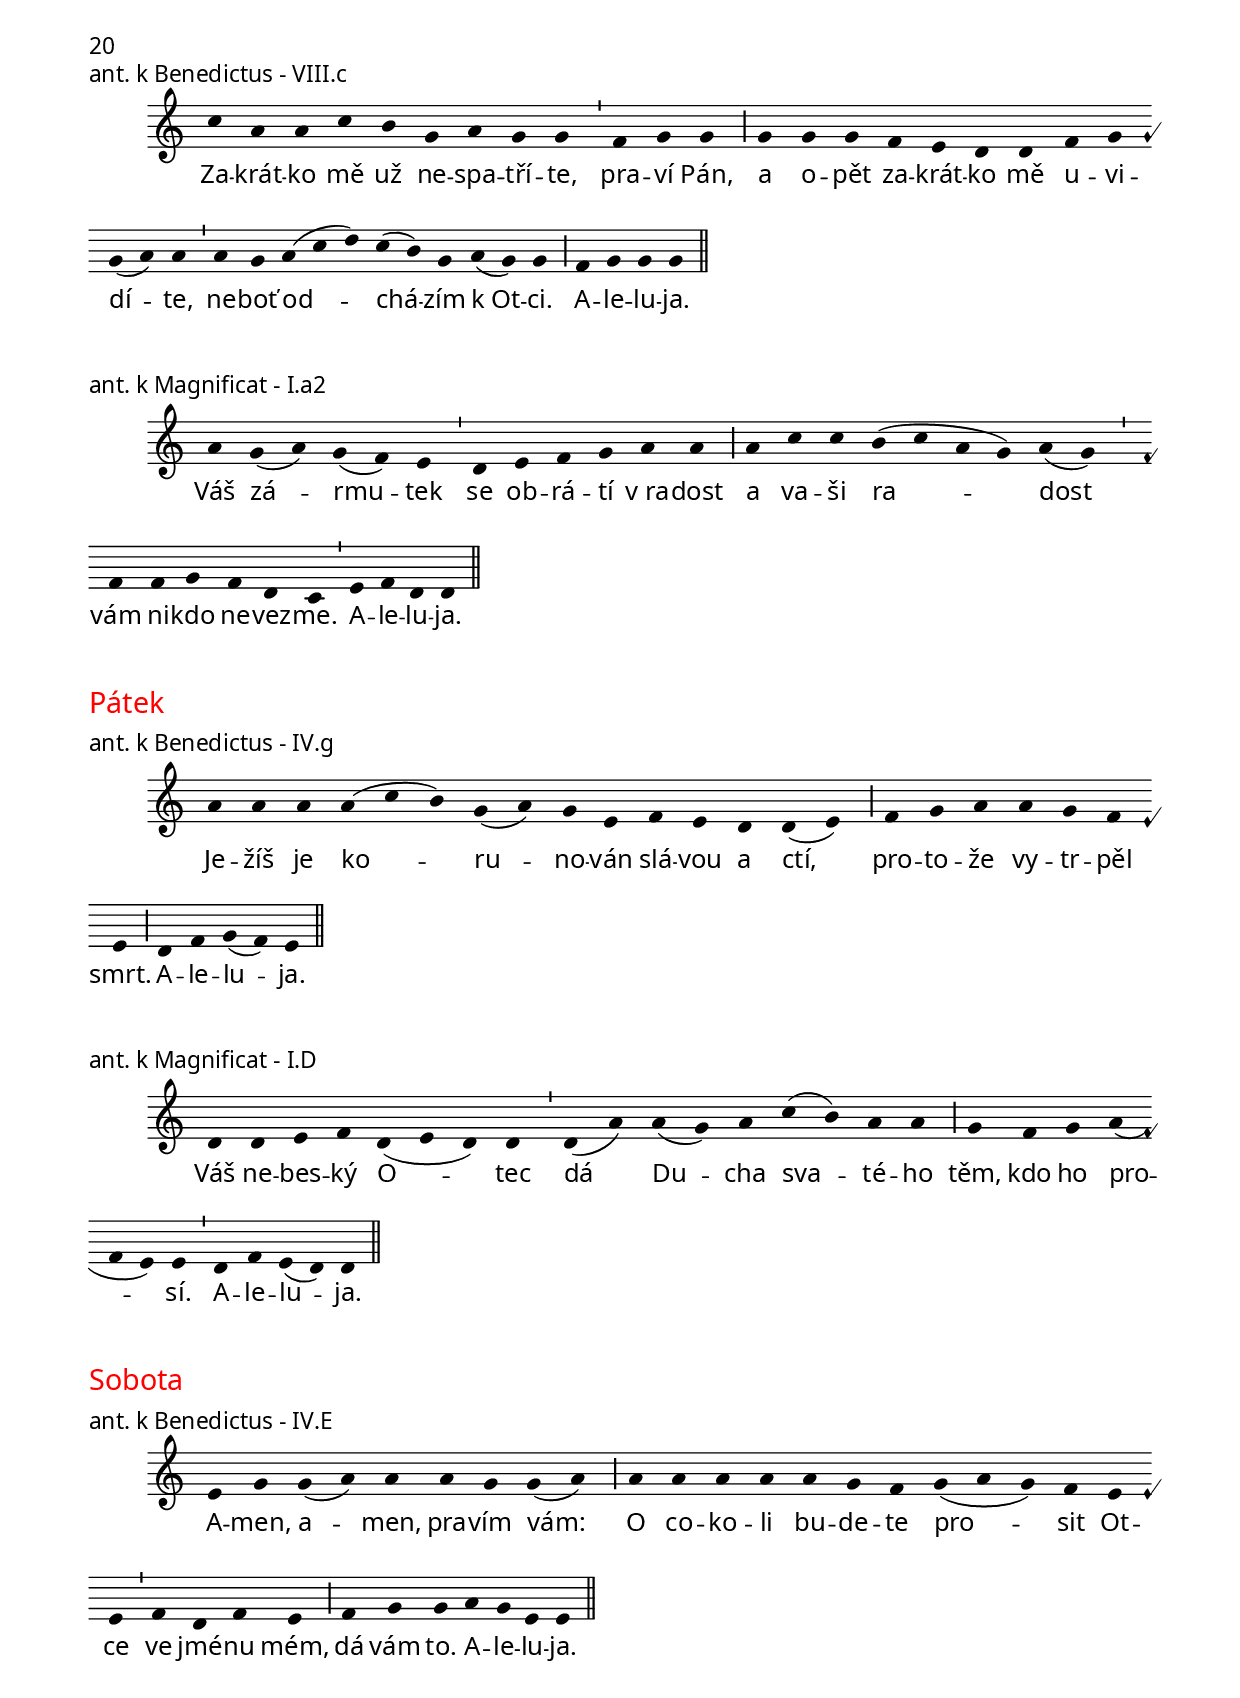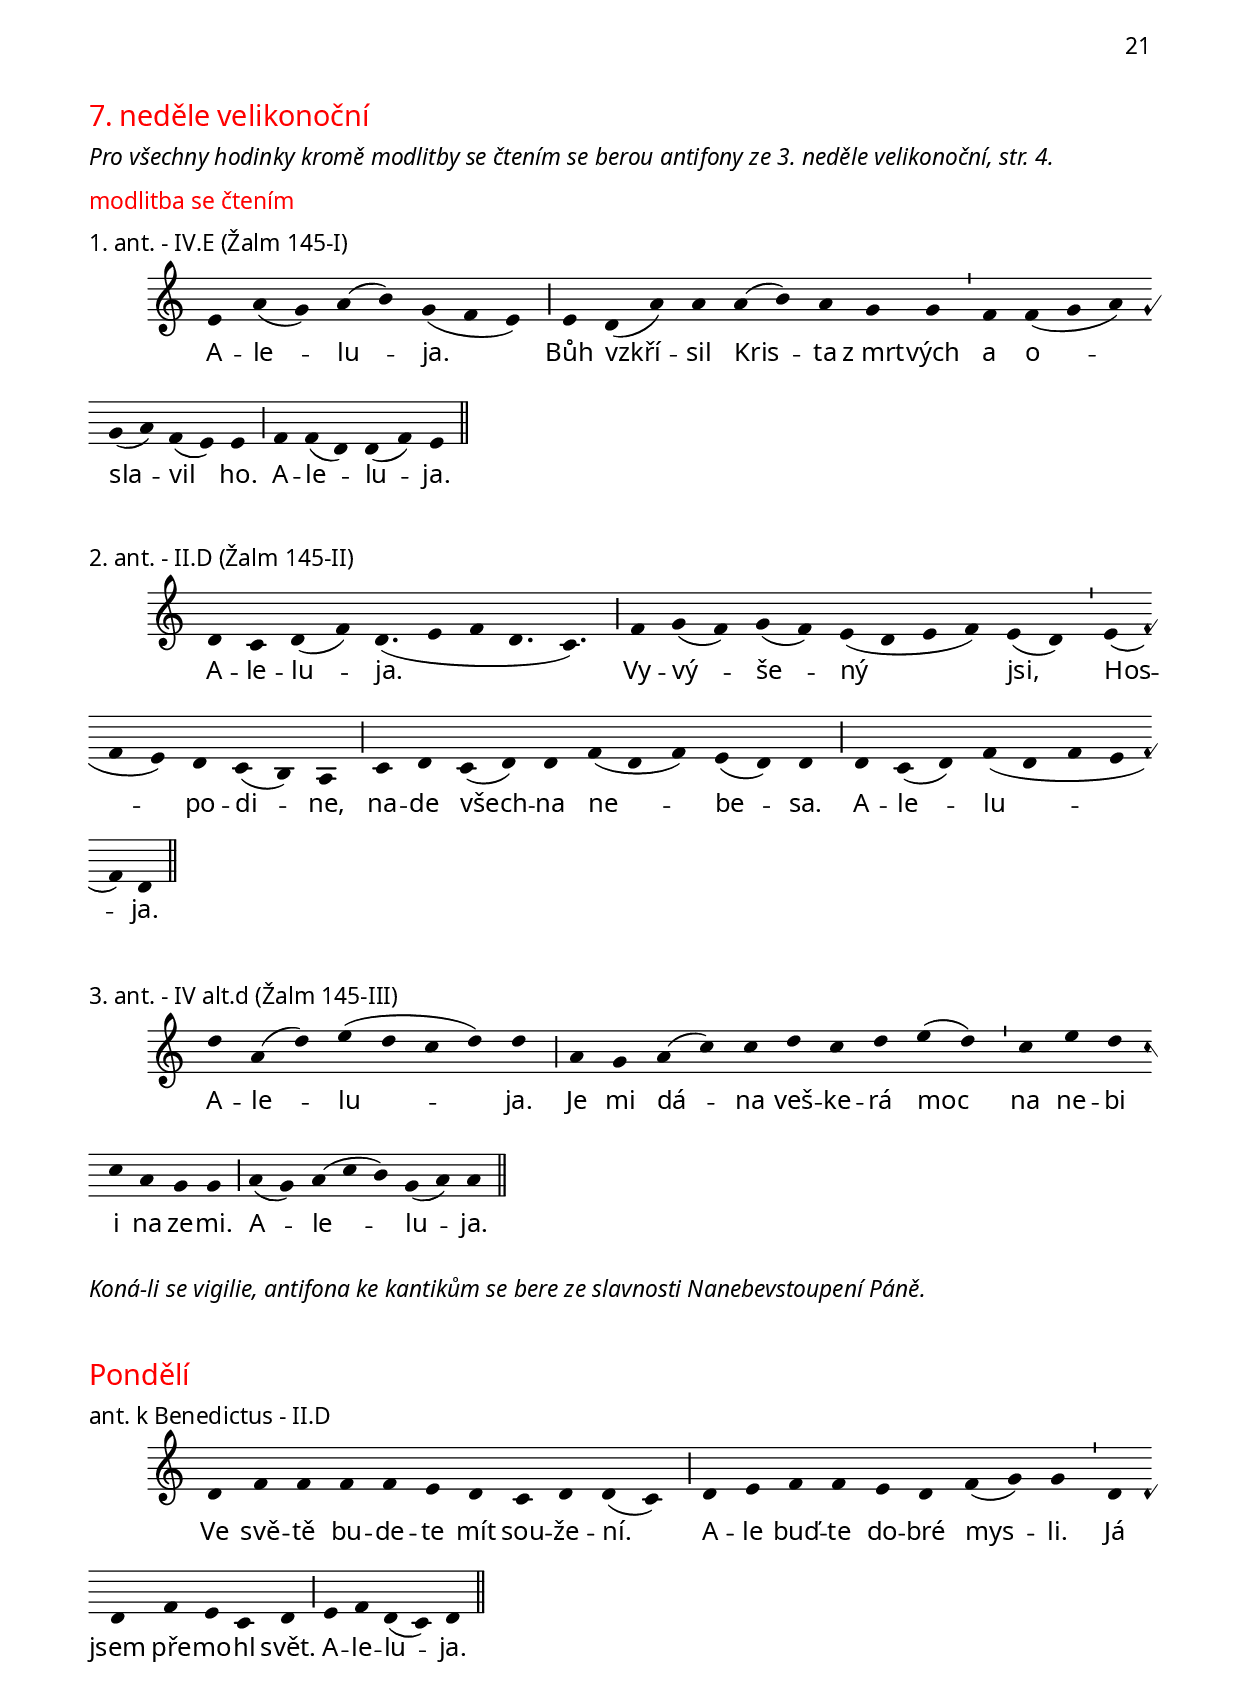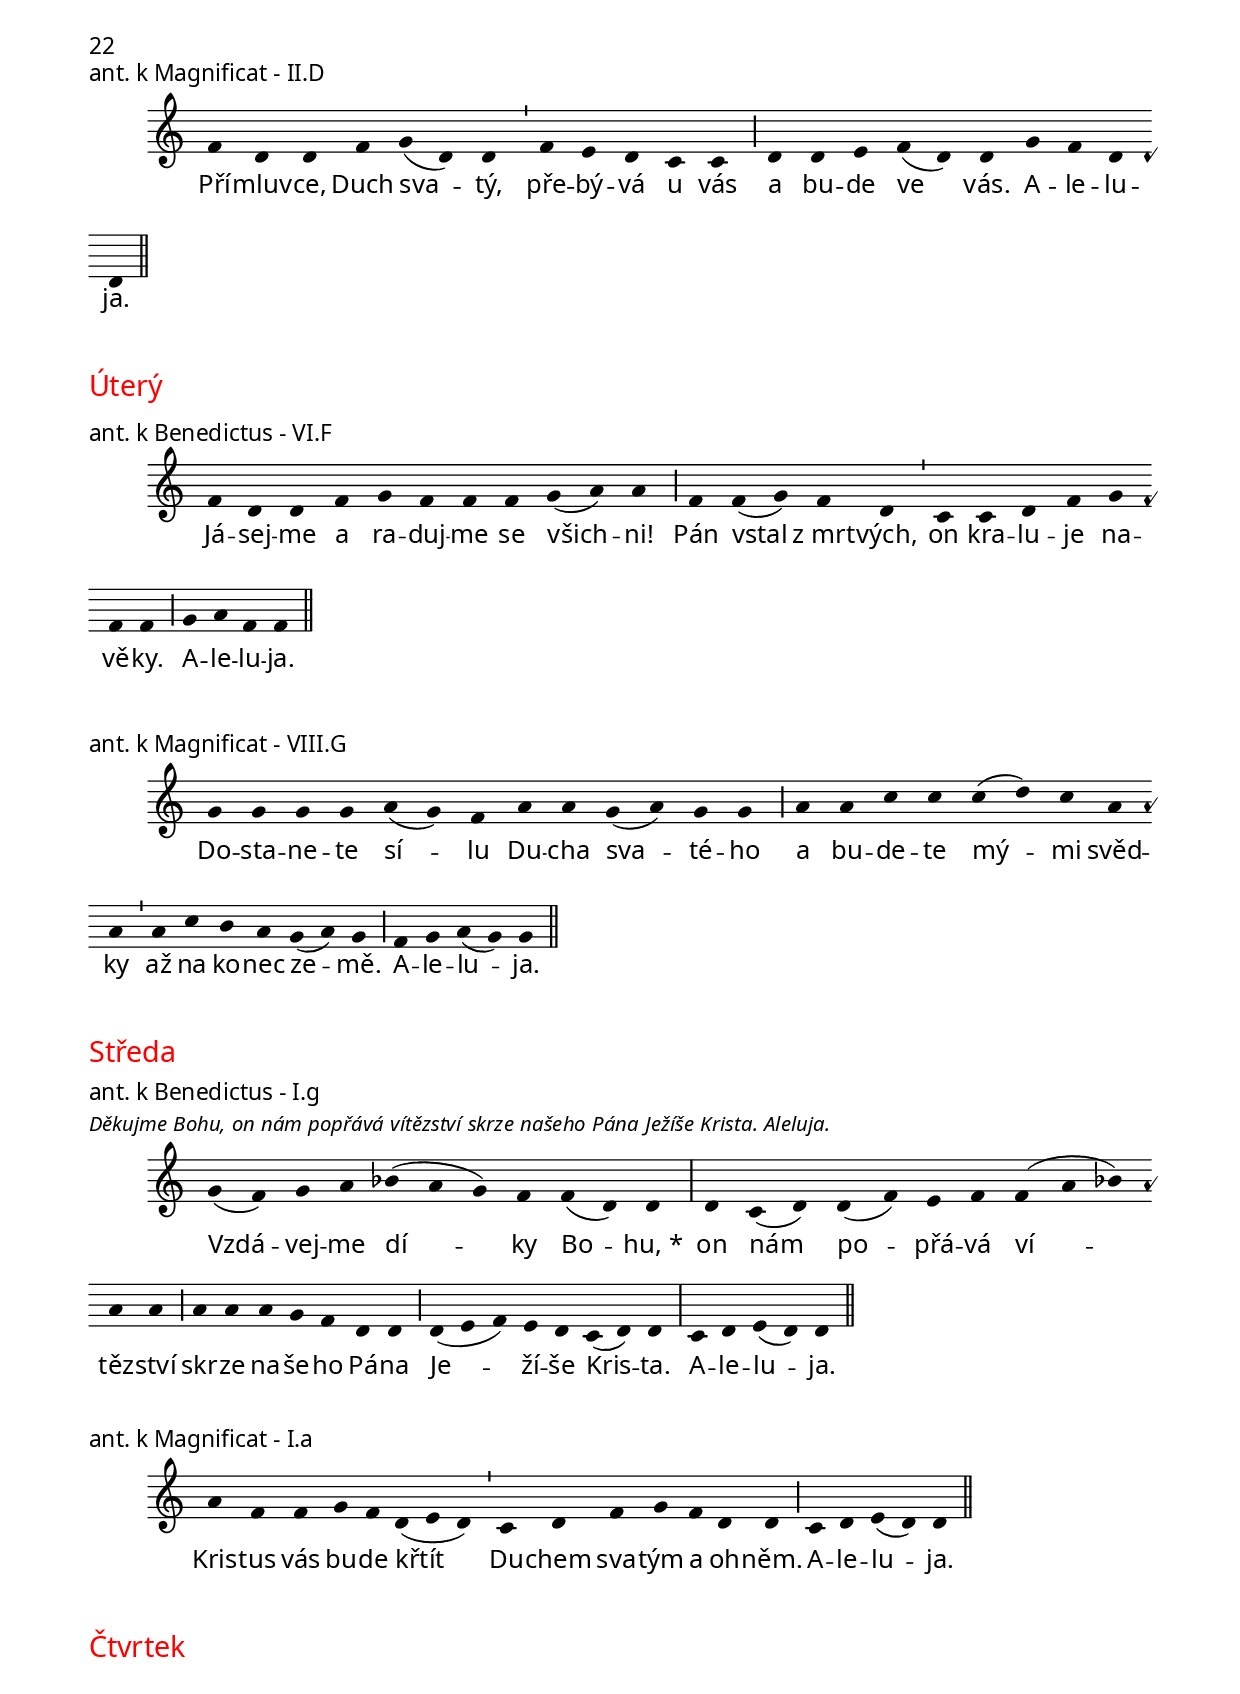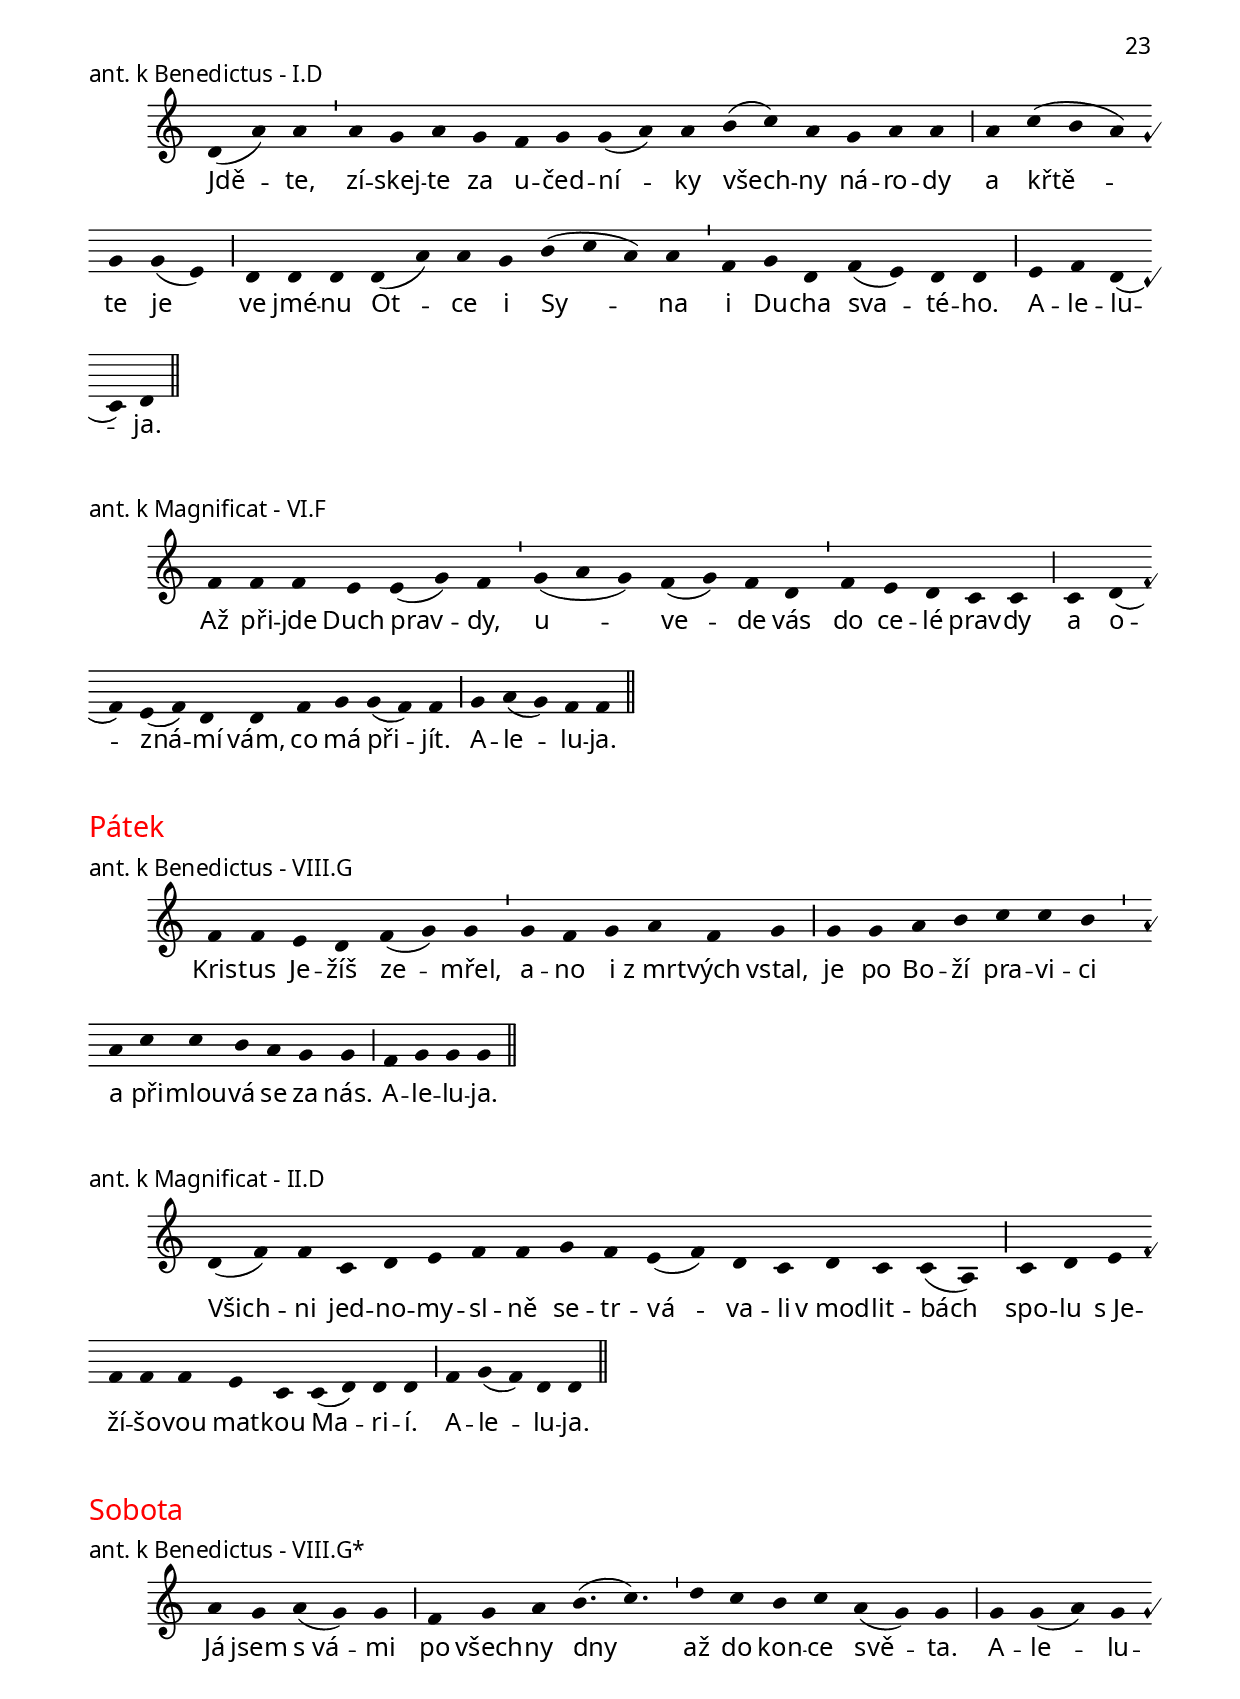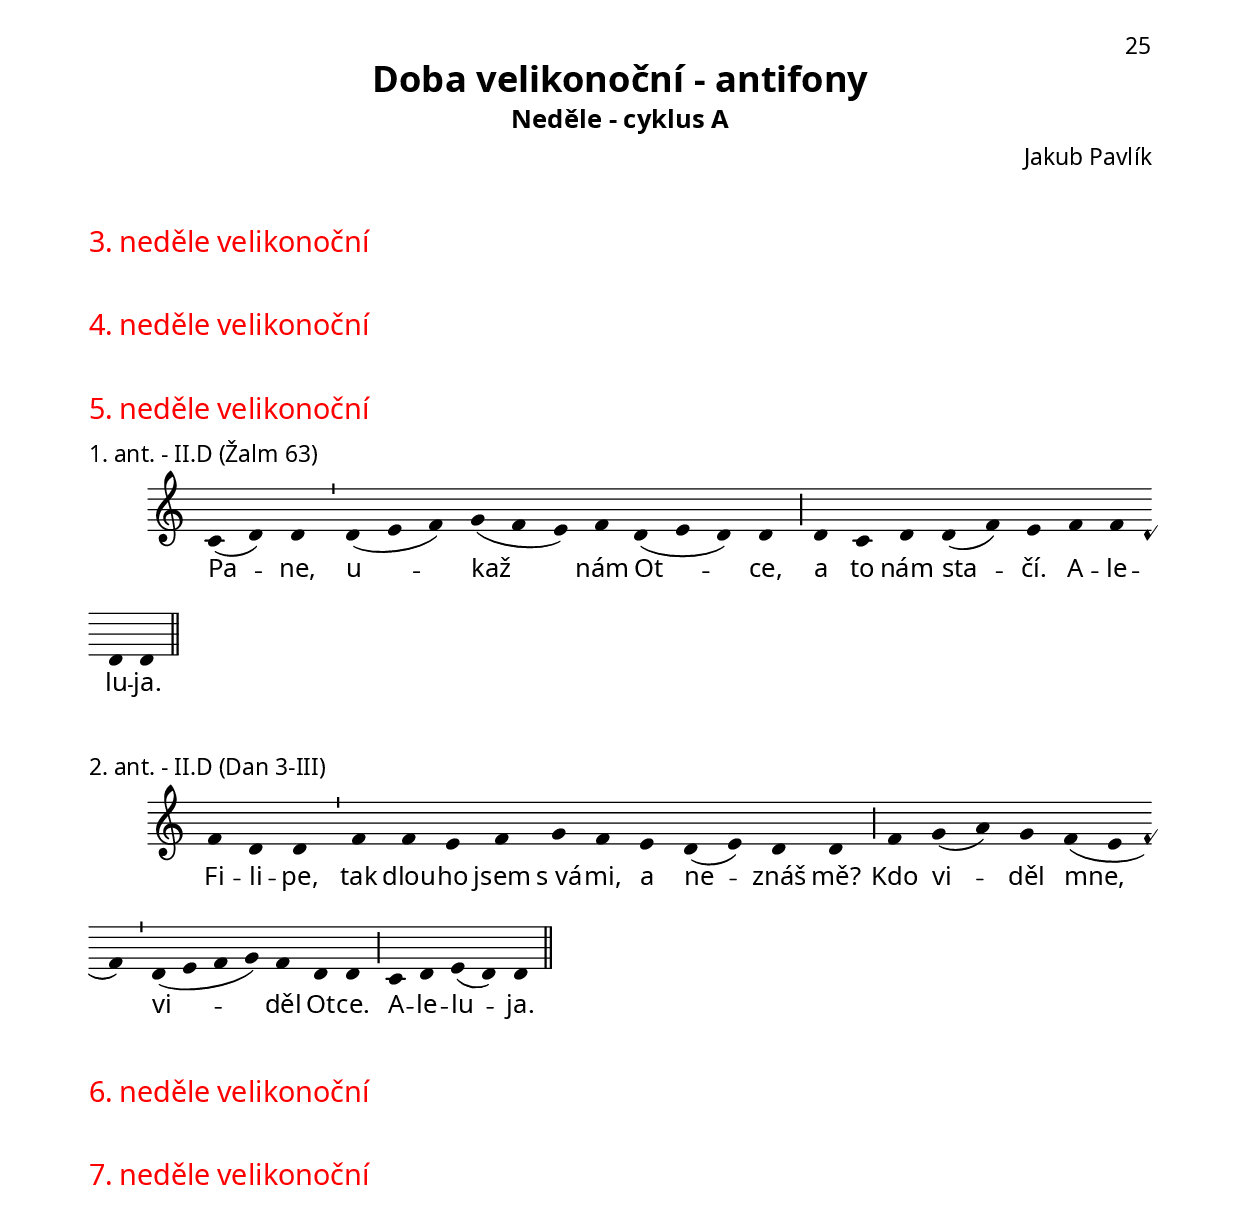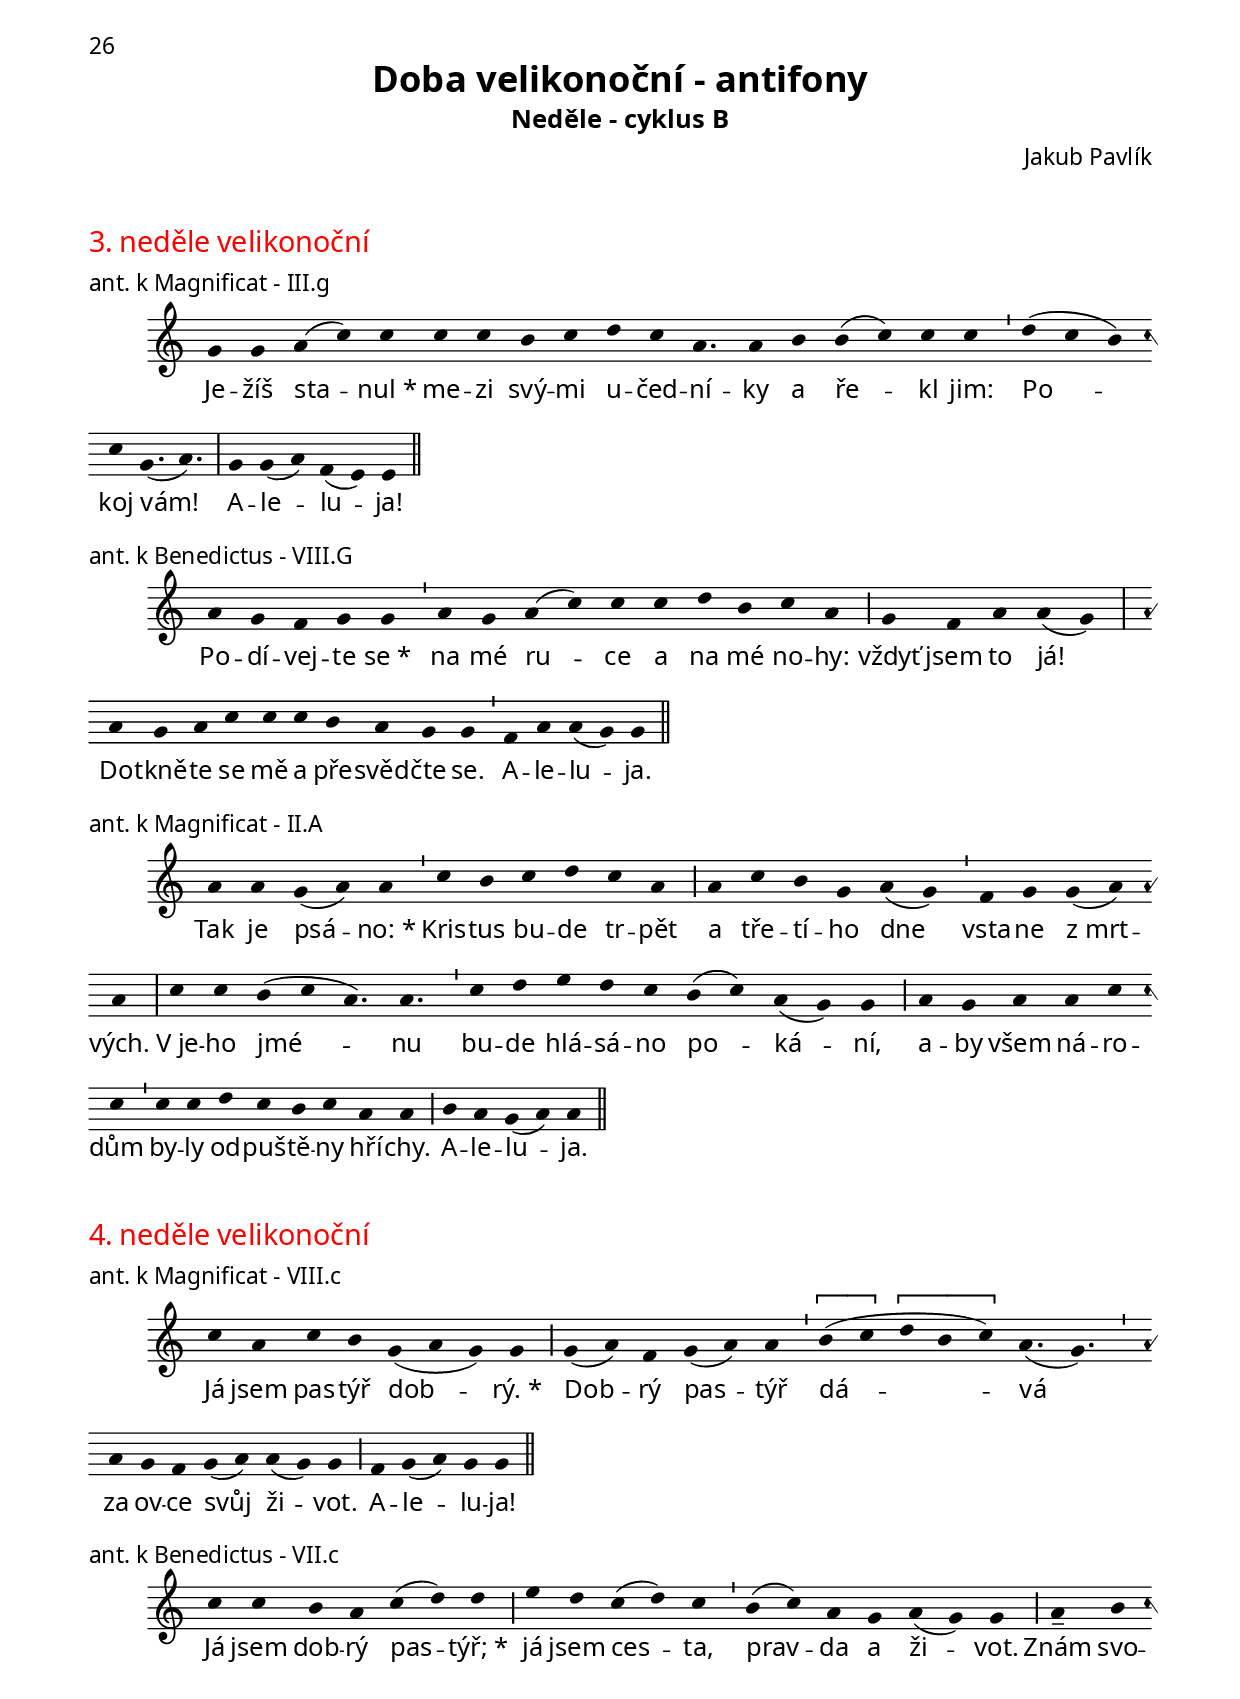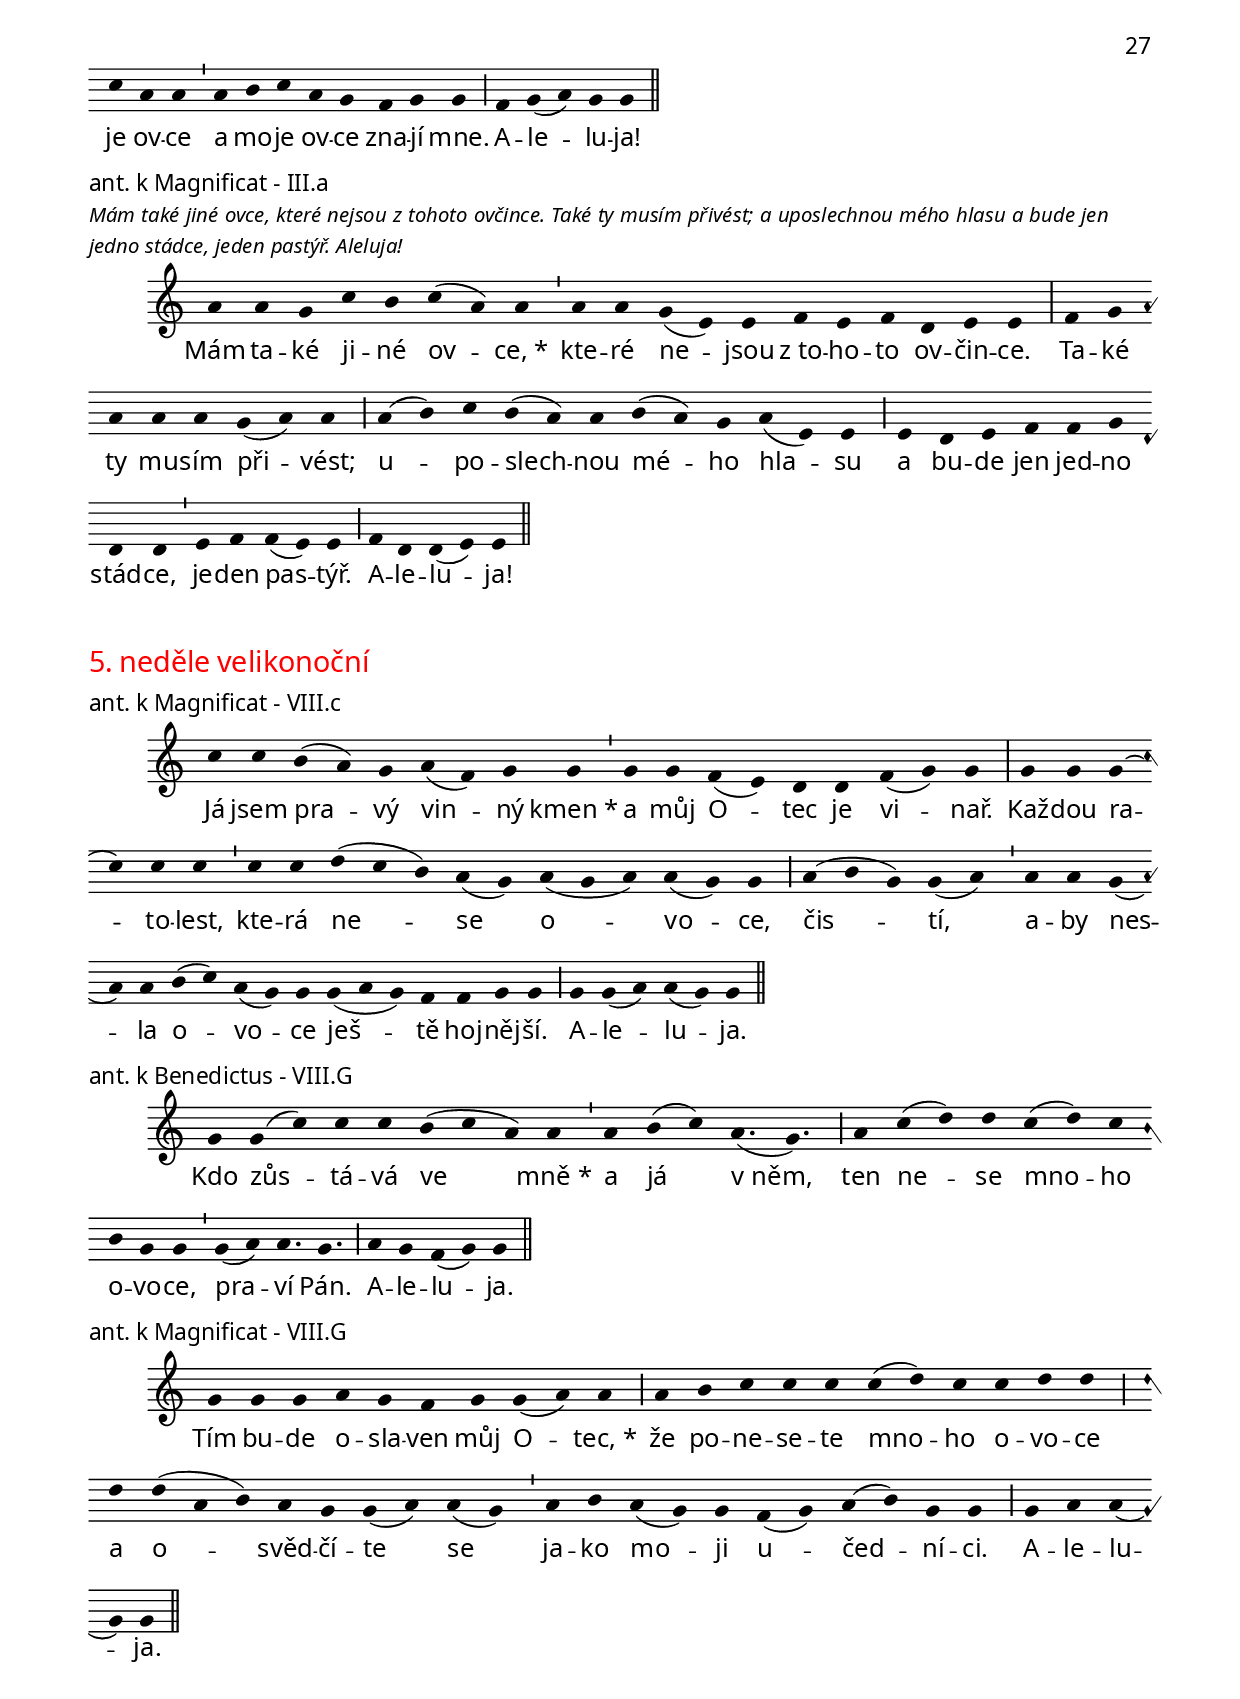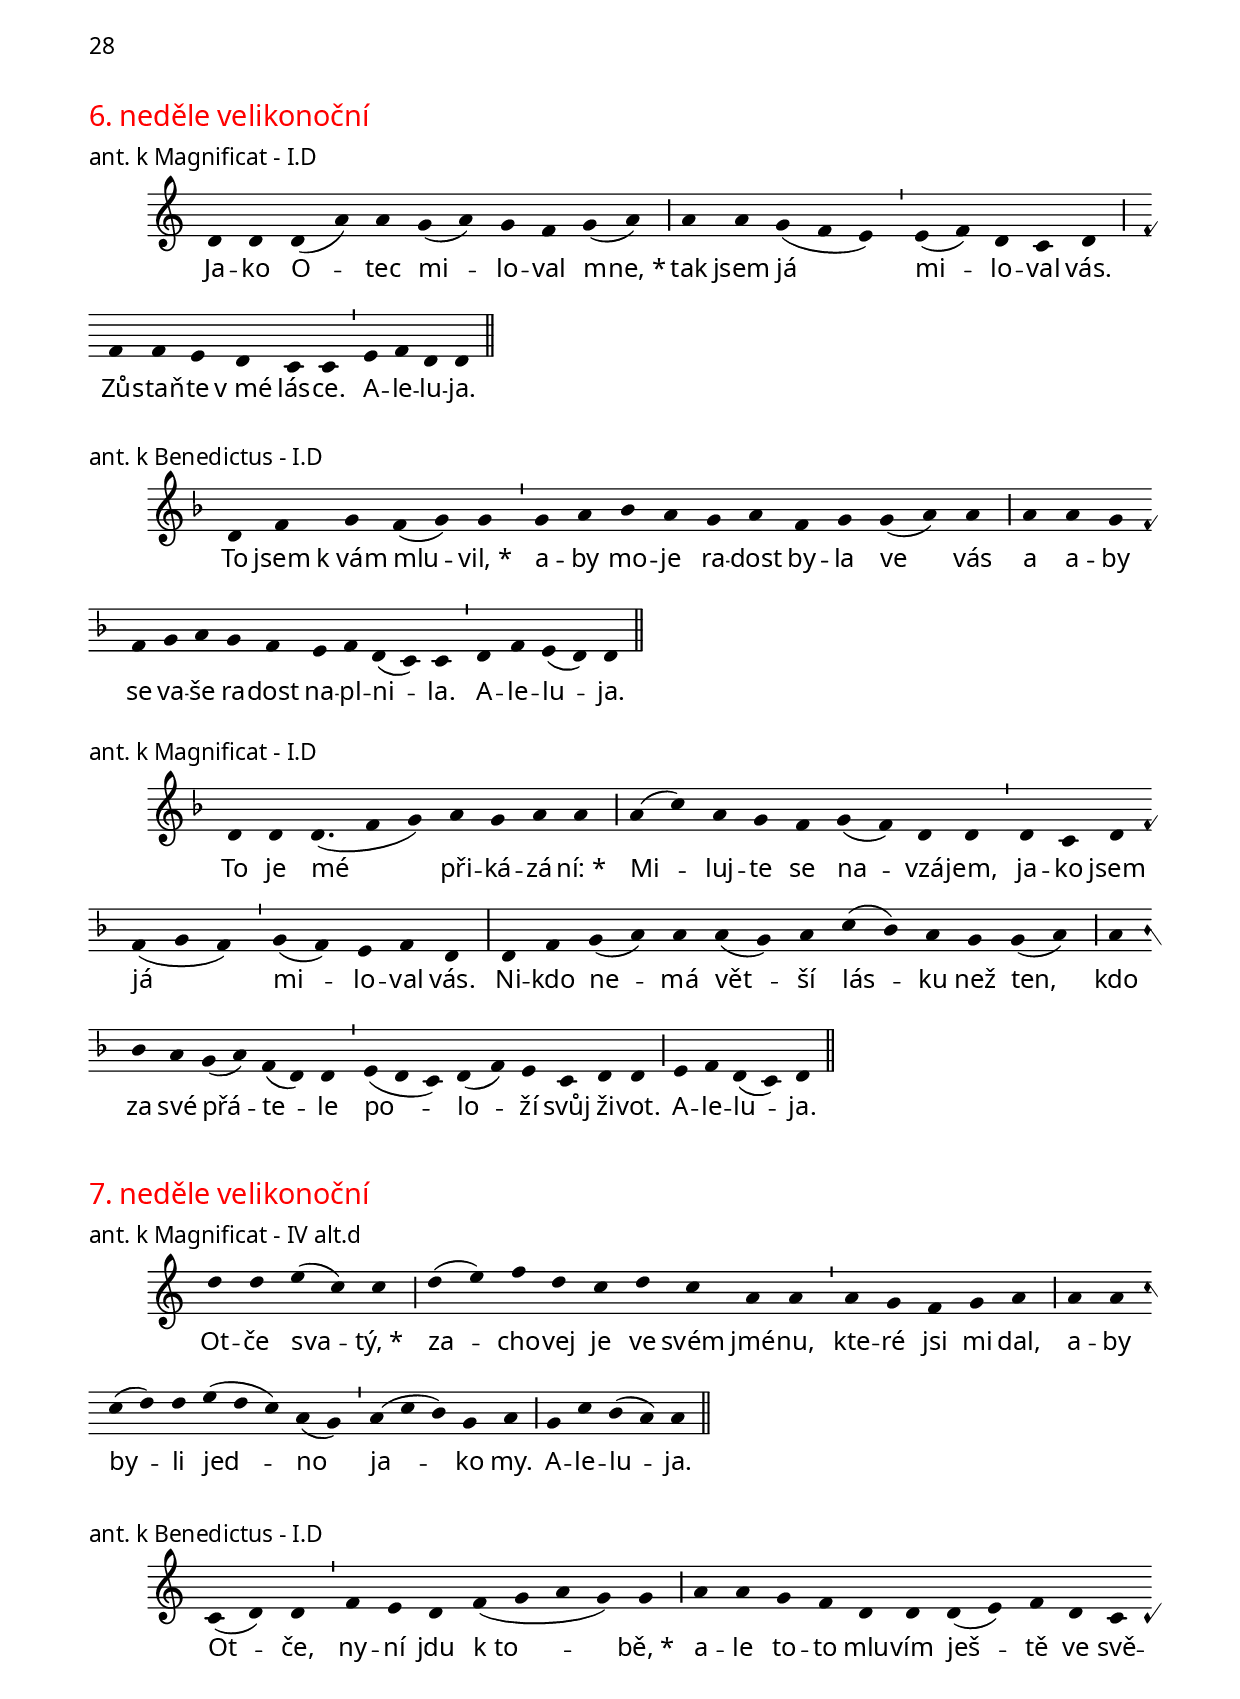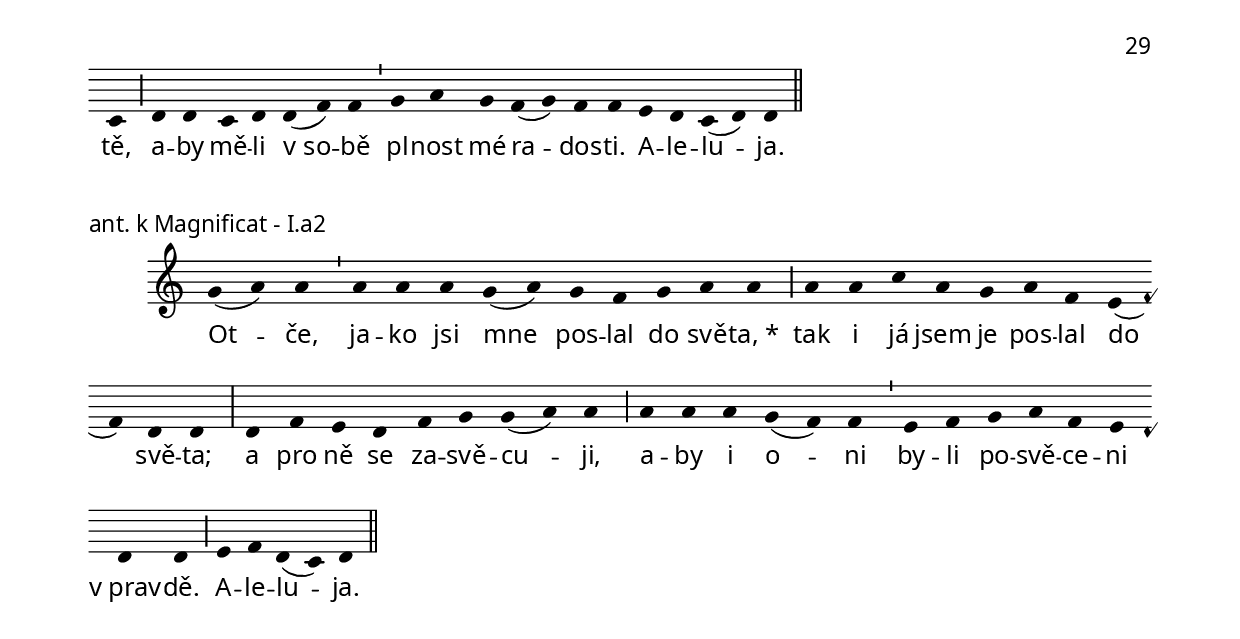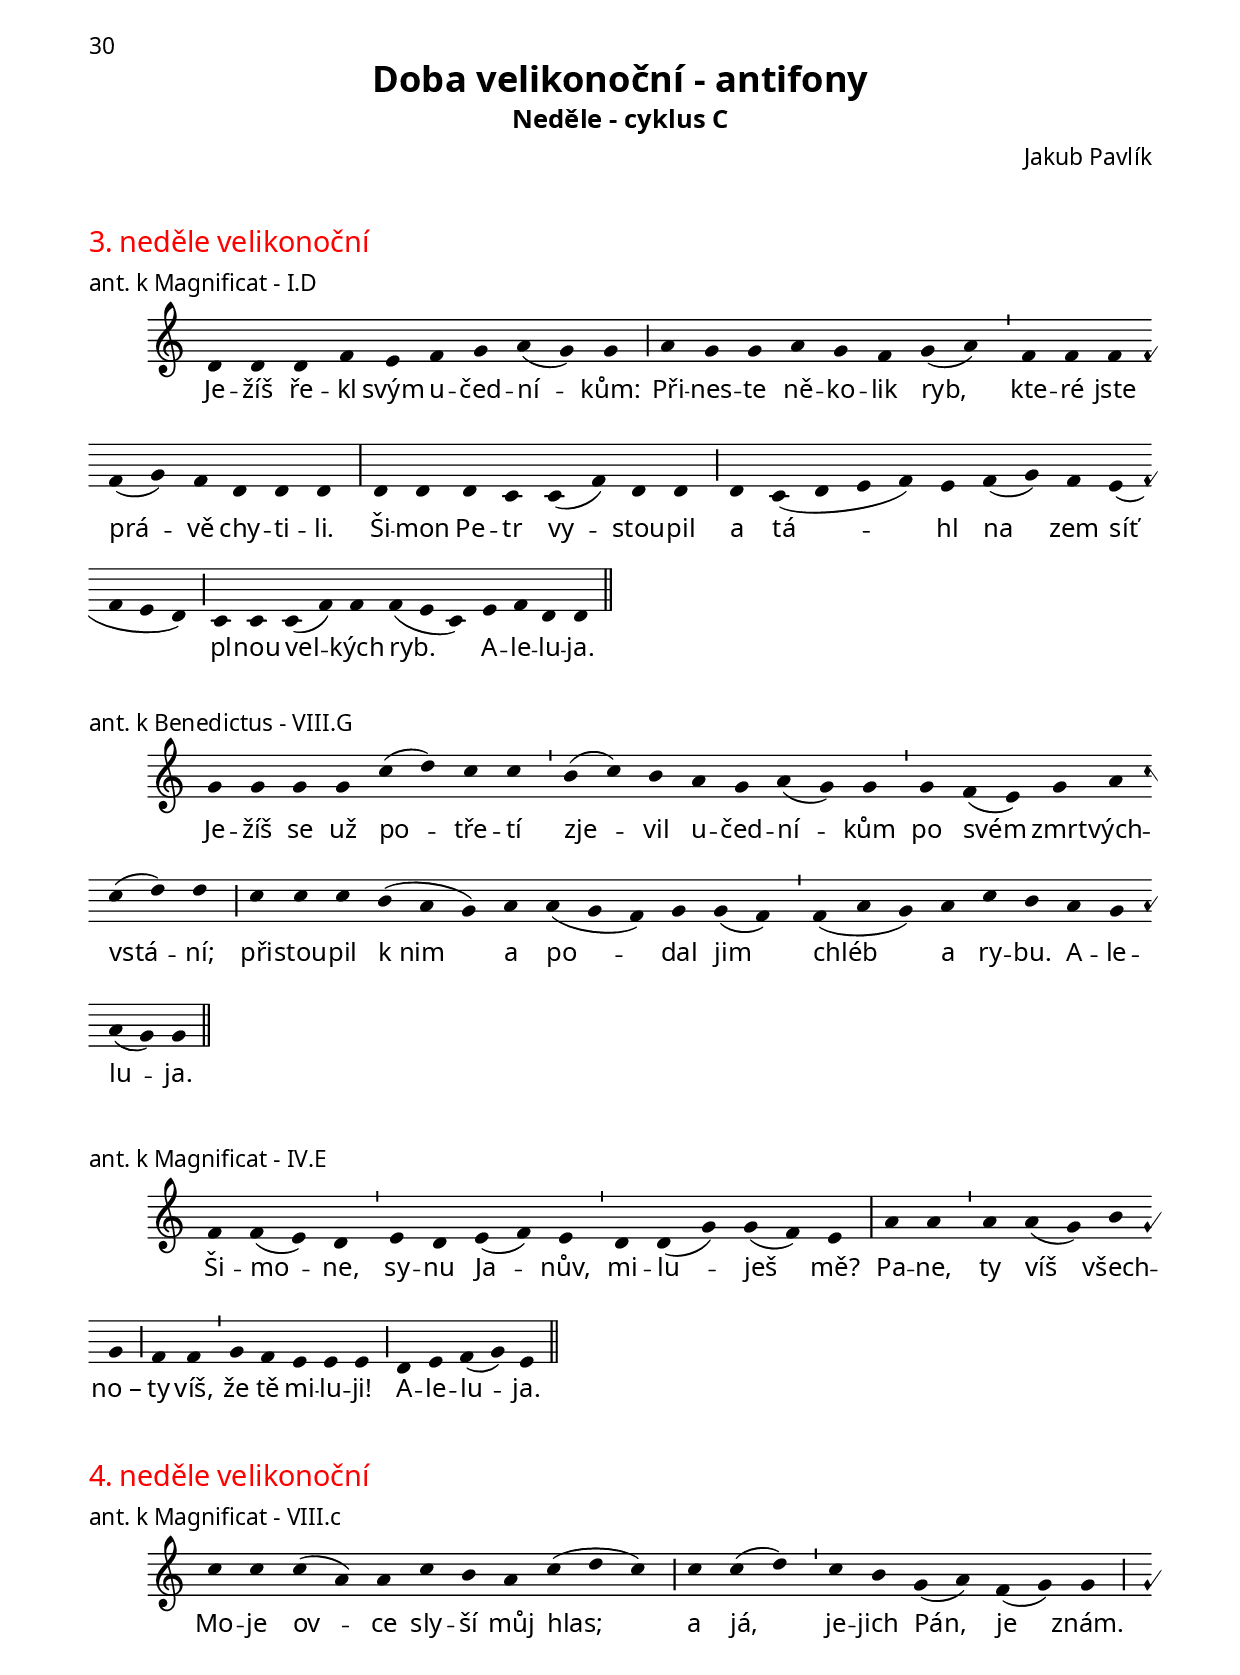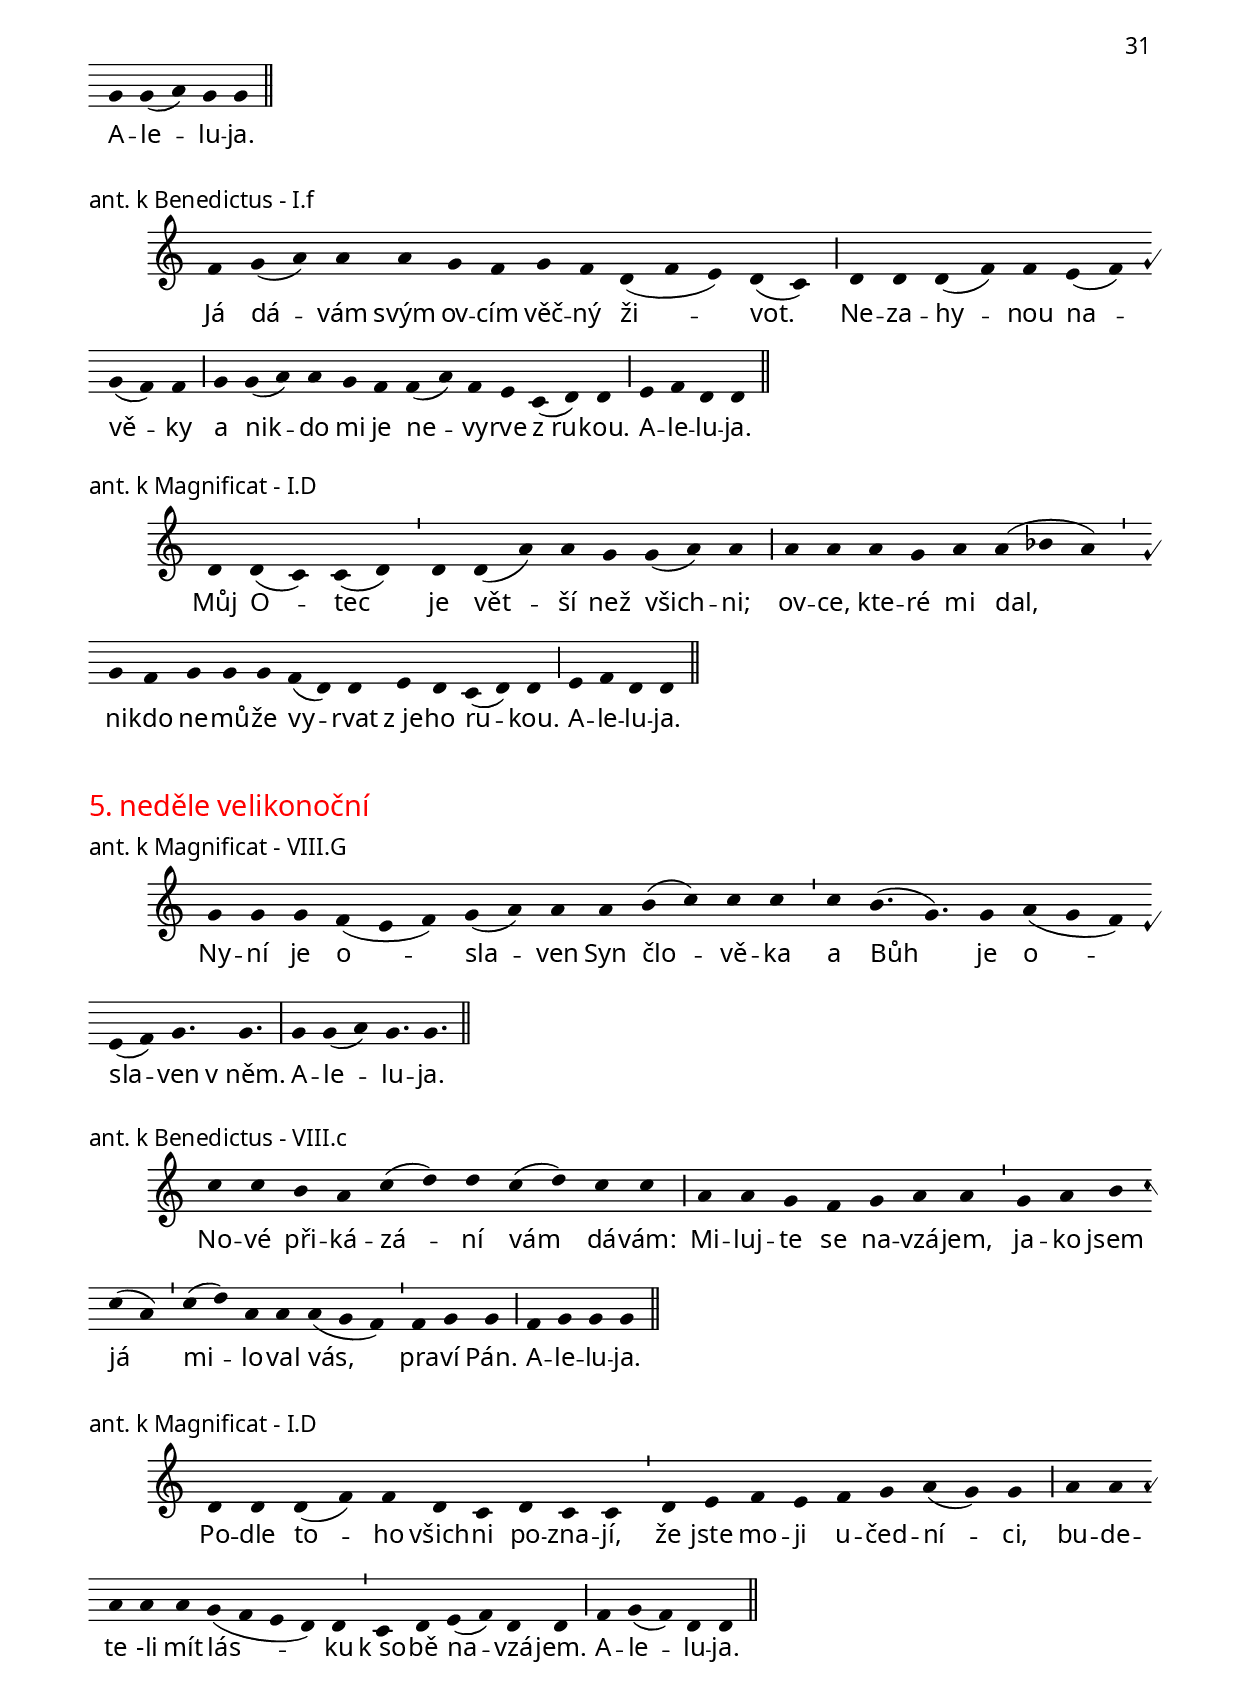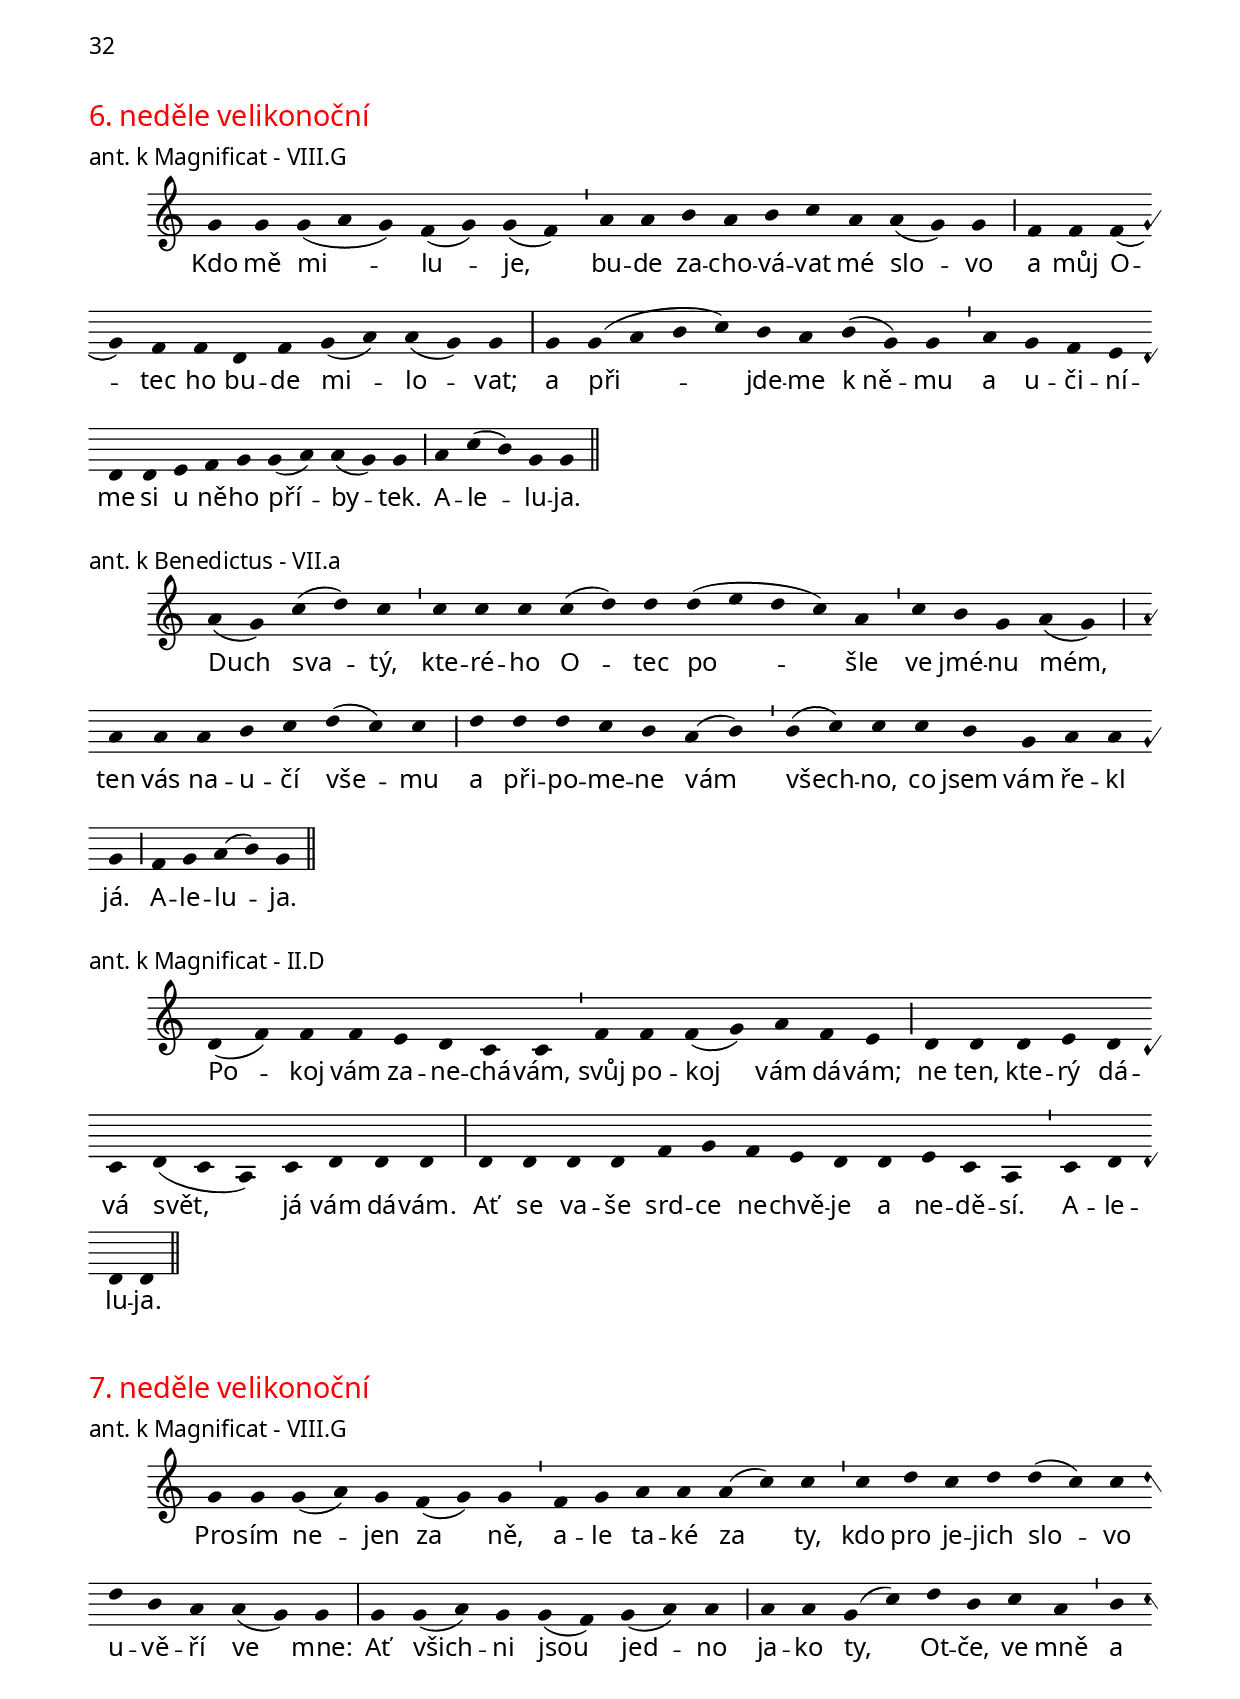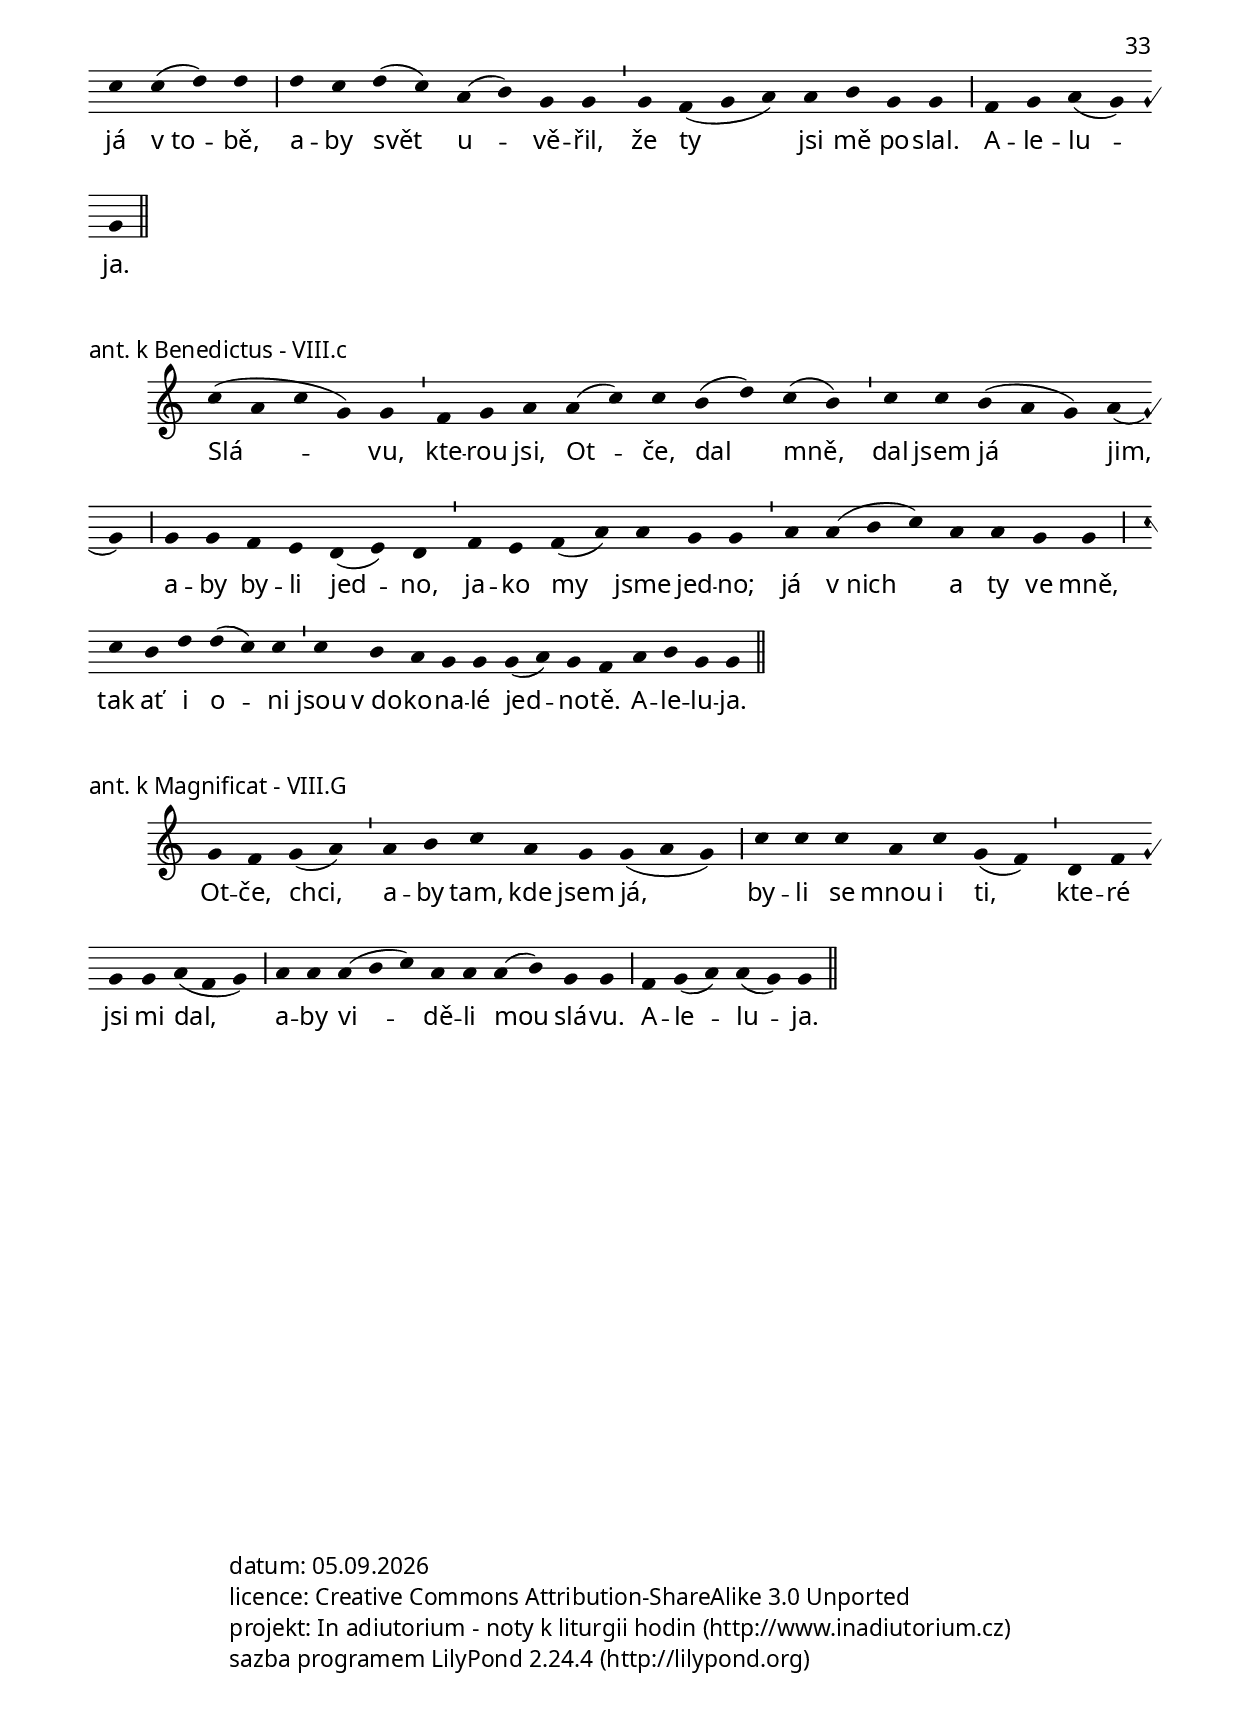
\version "2.14.2"

\header {
  title = "Doba velikonoční - antifony"
  composer = "Jakub Pavlík"
}

\include "spolecne.ly"

\bookpart {
  \header {
    subtitle = "Společné"
  }

  \markup\justify {Následující zpěvy se užívají
  po celou dobu velikonoční s výjimkou velikonočního
  oktávu a dnů, které mají zpěvy vlastní.
  Ke zpěvům společným pro celou dobu velikonoční
  patří i responsoria, která jsou ale
  z praktických důvodů vyčleněna do samostatného
  souboru.}

  \markup {\nadpisHodinka {"invitatorium"}}

  \markup{Od slavnosti Zmrtvýchvstání Páně do slavnosti Nanebevstoupení Páně:}

  \score {
    \relative c' {
      \choralniRezim
      d4 d( a') g( a) a \barMaior
      g a b( c) a4.( g) \barMin a4 f e( d) d \barFinalis
    }
    \addlyrics {
      Pán vstal z_mrt -- vých,_*
      a -- le -- lu -- ja, a -- le -- lu -- ja.
    }
    \header {
      quid = "ant."
      modus = "I"
      differentia = "D"
      psalmus = ""
      id = "invit1"
      piece = \markup {\sestavTitulekBezZalmu}
    }
  }

  \markup{Od slavnosti Nanebevstoupení Páně:}

  \score {
  \relative c'' {
    \choralniRezim
    d4( c b a) a4.( b) \barMin
    a4( b) c d d( e d) d \barMin e( g f) e( d) c d4. d \barMaior
    d4 c d( e c d) d \barMin d( f g) d( c) f( e) c( d) d \barMax
    d \[ d( a \] \[ c b g \] \[ a4. g4) \] f( g) g \barFinalis
  }
  \addlyrics {
    Pojď -- me,
    klaň -- me se Kris -- tu, na -- še -- mu Pá -- nu;
    on nám slí -- bil Du -- cha sva -- té -- ho,
    a -- le -- lu -- ja.
  }
  \header {
    quid = "ant."
    modus = "VII"
    differentia = "d"
    psalmus = "invit2"
    piece = \markup {\sestavTitulekBezZalmu}
  }
}

  \markup {\nadpisHodinka {"nedělní vigilie"}}

  \markup\italic{před Nanebevstoupením Páně:}

  \score {
    \relative c' {
      \choralniRezim

    }
    \addlyrics {
      Pojď -- me a klaň -- me se to -- mu,
      kte -- rý vstal z_mrt -- vých:
      vždyť skr -- ze kříž
      vze -- šla svě -- tu ra -- dost.
      A -- le -- lu -- ja.
    }
    \header {
      quid = "ant. ke kantikům vigilie"
      modus = ""
      differentia = ""
      psalmus = ""
      id = "mv-avig"
      piece = \markup {\sestavTitulekBezZalmu}
    }
  }

  \markup\nadpisHodinka {"modlitba uprostřed dne"}

  \markup{Následující antifony pocházejí
  z \italic{Antiphonale Romanum,} Romae 1912, ss. 14, 25, 29, 34.}

  \markup\justify{Původně náležejí čtyřem malým denním hodinkám,
  primě, tercii, sextě a noně, a zpívaly se ve velikonoční době
  každý den. V současné době lze tam, kde se během dne slaví jen
  jedna hodinka, buďto vybrat jednu, odpovídající denní době,
  nebo během týdne vystřídat všechny čtyři.}

  %ar14

  \score {
    \relative c'' {
      \choralniRezim
      g4 c c b \barMin
      a g a f
      g g( f) e e \barFinalis
    }
    \addlyrics {
      A -- le -- lu -- ja,_*
      a -- le -- lu -- ja,
      a -- le -- lu -- ja.
    }
    \header {
      quid = "ant."
      modus = "III"
      differentia = "b"
      psalmus = ""
      id = "prima"
      piece = \markup {\sestavTitulekBezZalmu}
    }
  }

  %ar 25
  \score {
    \relative c'' {
      \choralniRezim
      a4 g( f) g( a) g \barMin
      a c a( g) f
      g( a) a g g \barFinalis
    }
    \addlyrics {
      A -- le -- lu -- ja,_*
      a -- le -- lu -- ja,
      a -- le -- lu -- ja.
    }
    \header {
      quid = "ant."
      modus = "VIII"
      differentia = "G"
      psalmus = ""
      id = "tercie"
      piece = \markup {\sestavTitulekBezZalmu}
    }
  }

  % ar29
  \score {
    \relative c'' {
      \choralniRezim
      c4 c c( d) \[ c( b \] \[ c d c) \] \barMin
      a( \grace c) c( b a g) a f
      a b( a) g g \barFinalis
    }
    \addlyrics {
      A -- le -- lu -- ja,_*
      a -- le -- lu -- ja,
      a -- le -- lu -- ja.
    }
    \header {
      quid = "ant."
      modus = "VIII"
      differentia = "c"
      psalmus = ""
      id = "sexta"
      piece = \markup {\sestavTitulekBezZalmu}
    }
  }

  % ar 34
  \score {
    \relative c' {
      \choralniRezim
      f4 f( g) g( f) d( e \[ f e c) \] \barMin
      f( a) a g( a) f( e d) e c( d) d d \barFinalis
    }
    \addlyrics {
      A -- le -- lu -- ja,_*
      a -- le -- lu -- ja,
      a -- le -- lu -- ja.
    }
    \header {
      quid = "ant."
      modus = "II"
      differentia = "D"
      psalmus = ""
      id = "nona"
      piece = \markup {\sestavTitulekBezZalmu}
    }
  }

  \markup\nadpisHodinka {"kompletář"}

  \markup{z \italic{Liber usualis,} New York-Tournai 1961, 266.
          (srov. \italic{Antiphonale Romanum,} Romae 1912, 47.)}

  \score {
    \relative c'' {
      \choralniRezim
      g4 g a g4.( f) \barMin
      a4 c b( c) a4.( g4 f)
      g( a) a g4. g \barFinalis
    }
    \addlyrics {
      A -- le -- lu -- ja,_*
      a -- le -- lu -- ja,
      a -- le -- lu -- ja.
    }
    \header {
      quid = "ant. k žalmům"
      modus = "VIII"
      differentia = "G"
      psalmus = ""
      id = "komplet"
      piece = \markup {\sestavTitulekBezZalmu}
      fons = "Liber usualis, New York-Tournai, 1961, 266."
    }
  }
}

\bookpart {
  \header {
    subtitle = "Dny doby velikonoční"
  }

  % -*- master: ../velikonoce_antifony.ly;

% nedele je oktav Zmrtvychvstani

\markup {\nadpisDen {2. TÝDEN VELIKONOČNÍ}}

\markup {\nadpisDen {Středa}}

\score {
  \relative c'' {
    \choralniRezim
    a4 g4.( a) a4( b) g e e \barMaior
    d e d( b) b c( b) c d f e d e e \barMax
    e e e( a) a \barMin a g a b( g) g \barMin
    f g( a) g( f e) e \barMaior 
    d c d f f e( f e) e \barMaior
    
    g g f( e) e \barFinalis
  }
  \addlyrics {
    Tak Bůh mi -- lo -- val svět,
    že dal své -- ho jed -- no -- ro -- ze -- né -- ho Sy -- na,
    a -- by žád -- ný, kdo v_ně -- ho vě -- ří,
    ne -- za -- hy -- nul, 
    a -- le měl ži -- vot věč -- ný.
    
    A -- le -- lu -- ja.
  }
  \header {
    quid = "ant. k Benedictus"
    modus = "IV"
    differentia = "g" 
    psalmus = ""
    fial = "antifony/pust_nedeleB.ly#ivben?+aleluja"
    id = ""
    piece = \markup {\sestavTitulekBezZalmu}
  }
}

\score {
  \relative c'' {
    \choralniRezim
    g4 f( e) e f( e) f f( g) g \barMin
    f( g) a( c) b( a) a \barMaior
    a b c c( d c) b( a) g g \barMin
    g f e d( e) d \barMin d f e f f g( a g) g \barMaior
    
    f g( a) g g \barFinalis
  }
  \addlyrics {
    Kdo jed -- ná po -- dle prav -- dy, 
    jde ke svět -- lu,
    a -- by se u -- ká -- za -- lo,
    že je -- ho skut -- ky jsou vy -- ko -- ná -- ny v_Bo -- hu.
    
    A -- le -- lu -- ja.
  }
  \header {
    quid = "ant. k Magnificat"
    modus = "VIII"
    differentia = "G" 
    psalmus = ""
    id = ""
    fial = "commune/commune_svatymuz.ly#rch-aben1"
    piece = \markup {\sestavTitulekBezZalmu}
  }
}

\markup {\nadpisDen {Pátek}}

\score {
  \relative c' {
    \choralniRezim
    d4 d d d( a' f) e f( g) d d \barMaior
    f( e d) c d d( c) c \barMax
    d d( f d) f( e) f( g a g) g \barMaior
    g( a g) \bar ";" a(^\markup{možno vynechat} bes a g a g) \bar ";" f f f e c( d) d \barMaior
    
    c d( f) e( d) d \barFinalis
  }
  \addlyrics {
    Ten, kte -- rý ze -- mřel na kří -- ži,
    zlo -- mil moc smr -- ti
    a vlast -- ní mo -- cí 
    vstal \skip 1 tře -- tí -- ho dne z_mrt -- vých.
    
    A -- le -- lu -- ja.
  }
  \header {
    quid = "ant. k Magnificat"
    modus = "I"
    differentia = "D" 
    psalmus = "Žalm 63"
    fial = "sanktoral/0914povysenisvatehokrize.ly#rch-a1?+aleluja"
    id = ""
    piece = \markup {\sestavTitulekBezZalmu}
  }
}

  \pageBreak

  \version "2.12.0"
% -*- master: ../velikonoce_antifony.ly;

\markup {\nadpisDen {3. neděle velikonoční}}

\label #'velikonoceNedeleIII

\markup {\nadpisHodinka {"1. nešpory"}}

\score {
  \relative c'' {
    \choralniRezim
    a4 a a a g( a) a( c) c \barMin
    d e d c d( e) d d \barMaior
    d c b a g a( g) g \barMin
    f a g g \barFinalis
  }
  \addlyrics {
    Hos -- po -- din je po -- vzne -- sen
    na -- de všech -- na ne -- be -- sa,
    sla -- bé -- ho zdvi -- há z_pra -- chu.
    A -- le -- lu -- ja.
  }
  \header {
    quid = "1. ant."
    modus = "VII"
    differentia = "a"
    psalmus = "Žalm 113"
    id = "ne-1ne-a1"
    piece = \markup {\sestavTitulek}
  }
}

\score {
  \relative c'' {
    \choralniRezim
    c4 c b c d c d d4.( c) \barMin b4( c) a a( g) g \barMaior
    f g a a c b g g \barMin
    a g f( g) g \barFinalis
  }
  \addlyrics {
    Roz -- vá -- zal jsi mo -- je pou -- ta, Hos -- po -- di -- ne,
    při -- ne -- su ti o -- běť dí -- ků.
    A -- le -- lu -- ja.
  }
  \header {
    quid = "2. ant."
    modus = "VIII"
    differentia = "c"
    psalmus = "Žalm 116-II"
    id = "ne-1ne-a2"
    piece = \markup {\sestavTitulek}
  }
}

\score {
  \relative c'' {
    \choralniRezim
    a4 a a( f e) \barMin e d e e e f e d d f e f( a) a \barMaior
    a a a a g( a b) a a \bar "" g( a) f e e \barMaior
    f g a a g f g g e e \barMaior
    f f d( e) e \barFinalis
  }
  \addlyrics {
    Bo -- ží Syn se na -- u -- čil svým u -- tr -- pe -- ním po -- sluš -- nos -- ti,
    a tak se stal pří -- či -- nou věč -- né spá -- sy
    pro všech -- ny, kte -- ří ho po -- slou -- cha -- jí.
    A -- le -- lu -- ja.
  }
  \header {
    quid = "3. ant."
    modus = "IV"
    differentia = "g"
    psalmus = "Flp 2"
    id = "ne-1ne-a3"
    piece = \markup {\sestavTitulek}
  }
}

\markup {\nadpisHodinka {"modlitba se čtením"}}

\label #'velikonoceNedeleIIIcteni

% Normalne se drzim zasady "jeden zalm - jeden napev",
% ale tady se mi to nezdalo vhodne.
% Velikonocni antifony, zvlast tyhle, co se zpivaji tri nedele
% za sebou, by nemely byt spoutane mrtvym pravidlem -
% a chci nechat zajasat ruzne mody tak, jak ony to umi.

\score {
  \relative c'' {
    \choralniRezim
    g4 g g( a) a \barMaior
    g( a) a a g a c d c b a( b a) a( g) g \barMaior
    a g f( a) g \barFinalis
  }
  \addlyrics {
    A -- le -- lu -- ja.
    Ká -- men od vcho -- du do hrob -- ky byl od -- va -- len.
    A -- le -- lu -- ja.
  }
  \header {
    quid = "1. ant."
    modus = "VIII"
    differentia = "G"
    psalmus = "Žalm 145-I"
    id = "ne-mc-a1"
    piece = \markup {\sestavTitulek}
  }
}

\score {
  \relative c'' {
    \choralniRezim
    a4 g( f) a( c) c \barMaior
    d d c b a a( c) c \barMin a g a f f \barMaior
    g g( a) f f \barFinalis
  }
  \addlyrics {
    A -- le -- lu -- ja.
    Proč hle -- dá -- te ži -- vé -- ho me -- zi mrt -- vý -- mi?
    A -- le -- lu -- ja.
  }
  \header {
    quid = "2. ant."
    modus = "V"
    differentia = "a"
    psalmus = "Žalm 145-II"
    id = "ne-mc-a2"
    piece = \markup {\sestavTitulek}
  }
}

\score {
  \relative c' {
    \choralniRezim
    d4 d( f e) g( a) a \barMaior
    a g a a( c a) a( g f) \barMin
    d4.( f) f4( g f) d d \barMaior
    e c d d \barFinalis
  }
  \addlyrics {
    A -- le -- lu -- ja.
    Ma -- ri -- e, ne -- plač:
    Pán vstal z_mrt -- vých.
    A -- le -- lu -- ja.
  }
  \header {
    quid = "3. ant."
    modus = "I"
    differentia = "D"
    psalmus = "Žalm 145-III"
    id = "ne-mc-a3"
    piece = \markup {\sestavTitulek}
  }
}

\markup {\nadpisHodinka {"ranní chvály"}}

\score {
  \relative c'' {
    \choralniRezim
    g4 e g a a g \barMin
    a b g a g f e \barMaior
    f g e e \barFinalis
  }
  \addlyrics {
    Hos -- po -- din kra -- lu -- je,
    o -- děl se ve -- leb -- nos -- tí.
    A -- le -- lu -- ja.
  }
  \header {
    quid = "1. ant."
    modus = "IV"
    differentia = "g"
    psalmus = "Žalm 93"
    id = "ne-rch-a1"
    piece = \markup {\sestavTitulek}
  }
}

\score {
  \relative c'' {
    \choralniRezim
    g4 g g g a g a c c \barMin
    c c c d c a a \barMaior
    a a( c) b c a g g( a g) \barMin
    g f d f( g) a g g \barMaior
    f f f( g) g \barFinalis
  }
  \addlyrics {
    Tvor -- stvo bu -- de vy -- svo -- bo -- ze -- no
    z_po -- ro -- by po -- ru -- še -- ní
    a do -- sáh -- ne svo -- bo -- dy
    ve slá -- vě Bo -- žích dě -- tí.
    A -- le -- lu -- ja.
  }
  \header {
    quid = "2. ant."
    modus = "VIII"
    differentia = "G"
    psalmus = "Dan 3-III"
    id = "ne-rch-a2"
    piece = \markup {\sestavTitulek}
  }
}

\score {
  \relative c'' {
    \choralniRezim
    g4 g f g a a g g a( c b) g a( g) \barMaior
    c c c c a( c) b a g g \barMin
    f a g g \barFinalis
  }
  \addlyrics {
    Jmé -- no Hos -- po -- di -- no -- vo je vzne -- še -- né,
    pře -- vy -- šu -- je ze -- mi i ne -- be.
    A -- le -- lu -- ja.
  }
  \header {
    quid = "3. ant."
    modus = "VIII"
    differentia = "G"
    psalmus = "Žalm 148"
    id = "ne-rch-a3"
    piece = \markup {\sestavTitulek}
  }
}

\markup {\nadpisHodinka {"2. nešpory"}}

\score {
  \relative c'' {
    \choralniRezim
    g4 a c c b a c( d) d d \barMaior
    d d( e) c( a) a \barMin
    c b a g( a) a( g) g \barMaior
    f g( a) g g \barFinalis
  }
  \addlyrics {
    Kris -- tus o -- čis -- til svět od hří -- chu
    a za -- se -- dl
    po Bo -- ží pra -- vi -- ci.
    A -- le -- lu -- ja.
  }
  \header {
    quid = "1. ant."
    modus = "VII"
    differentia = "a"
    psalmus = "Žalm 110"
    id = "ne-2ne-a1"
    piece = \markup {\sestavTitulek}
  }
}

\score {
  \relative c'' {
    \choralniRezim
    c4 c c b( a g) g a g g( a) g \barMin
    a a f( e) d
    f g g g \barFinalis
  }
  \addlyrics {
    Hos -- po -- din se -- slal vy -- kou -- pe -- ní
    své -- mu li -- du.
    A -- le -- lu -- ja.
  }
  \header {
    quid = "2. ant."
    modus = "VIII"
    differentia = "c"
    psalmus = "Žalm 111"
    id = "ne-2ne-a2"
    piece = \markup {\sestavTitulek}
  }
}

\score {
  \relative c' {
    \choralniRezim
    d4 d d( a') g4.( f4 g e4. d) \barMaior
    a'4 a( c) a \barMin a g f g a a \barMaior
    d, d d d d( f) e c d \barMaior
    a' g( f g4. e4) d( c) d \barFinalis
  }
  \addlyrics {
    A -- le -- lu -- ja.
    Pán, náš Bůh, se u -- jal krá -- lov -- ství;
    já -- sej -- me a vzdej -- me mu čest.
    A -- le -- lu -- ja.
  }
  \header {
    quid = "3. ant."
    modus = "I"
    differentia = "D"
    psalmus = "Zj 19"
    placet = "lépe"
    id = "ne-2ne-a3"
    piece = \markup {\sestavTitulek}
  }
}

\markup {\nadpisDen {Pondělí}}

\score {
  \relative c'' {
    \choralniRezim
    d4 d d d d e d d
    c b c( d) d d \barMaior
    d d e g g \barMin
    e d c( d) c b \barMin a g a a g g \barMaior

    a b( a) g g \barFinalis
  }
  \addlyrics {
    Ne -- u -- si -- luj -- te o po -- krm,
    kte -- rý po -- mí -- jí,
    a -- le o po -- krm,
    kte -- rý zů -- stá -- vá k_věč -- né -- mu ži -- vo -- tu.

    A -- le -- lu -- ja.
  }
  \header {
    quid = "ant. k Benedictus"
    modus = "VII"
    differentia = "d"
    psalmus = ""
    fial = "antifony/mezidobi_nedeleB_11_20.ly#ne18b-1ne-mag?+aleluja"
    id = "po-aben"
    piece = \markup {\sestavTitulekBezZalmu}
  }
}

\score {
  \relative c'' {
    \choralniRezim
    g4 g g( c) c a g a g f( g) \barMaior
    a b c c d c a a \barMin
    c b g a( g) g \barMin
    f g g g \barFinalis
  }
  \addlyrics {
    To je sku -- tek, kte -- rý žá -- dá Bůh,
    a -- by -- ste vě -- ři -- li v_to -- ho,
    ko -- ho on po -- slal.
    A -- le -- lu -- ja.
  }
  \header {
    quid = "ant. k Magnificat"
    modus = "VIII"
    differentia = "G"
    psalmus = ""
    id = "po-amag"
    piece = \markup {\sestavTitulekBezZalmu}
  }
}

\markup {\nadpisDen {Úterý}}

\score {
  \relative c'' {
    \choralniRezim
    g4 g( a) a a a( b) a a( g) g \barMax
    g( a g) g4.( c) a4( g) g( e) e \barMaior
    e d c d( e) e( f e) e \barMax
    g f( g) f( d) e \barFinalis
  }
  \addlyrics {
    Chléb z_ne -- be vám ne -- dal Moj -- žíš,
    pra -- vý chléb z_ne -- be vám dá -- vá můj O -- tec.
    A -- le -- lu -- ja.
  }
  \header {
    quid = "ant. k Benedictus"
    modus = "IV"
    differentia = "g"
    psalmus = ""
    fial = "mezidobi_telaakrvepane.ly#1ne-a3?konec"
    id = "ut-aben"
    piece = \markup {\sestavTitulekBezZalmu}
  }
}

\score {
  \relative c'' {
    \choralniRezim
    c4 c b a c \barMin
    b c d c b a c( a) a \barMaior
    a g( a f e) e e( f) d e e \barMaior
    g a f( e) e \barFinalis
  }
  \addlyrics {
    Chléb Bo -- ží je ten,
    kte -- rý se -- stu -- pu -- je z_ne -- be
    a dá -- vá ži -- vot svě -- tu.
    A -- le -- lu -- ja.
  }
  \header {
    quid = "ant. k Magnificat"
    modus = "III"
    differentia = "a"
    psalmus = ""
    id = "ut-amag"
    piece = \markup {\sestavTitulekBezZalmu}
  }
}

\markup {\nadpisDen {Středa}}

\score {
  \relative c'' {
    \choralniRezim
    a4 a a b c a( g) g \barMin
    a c b c( d) d \barMaior
    d e d c( b a) a \barMaior
    c b g a g \barMin
    c b a a \barMaior
    b c a( g) a \barFinalis
  }
  \addlyrics {
    Kaž -- dý, kdo vi -- dí Sy -- na
    a vě -- ří v_ně -- ho,
    má ži -- vot věč -- ný
    a já ho vzkří -- sím v_den po -- sled -- ní.
    A -- le -- lu -- ja.
  }
  \header {
    textus_approbatus = "Každý, kdo vidí Syna a věří v něho,
    má život věčný a já ho vzkřísím v poslední den. Aleluja."
    quid = "ant. k Benedictus"
    modus = "IV alt"
    differentia = "A"
    psalmus = ""
    id = "st-aben"
    piece = \markup {\sestavTitulekBezZalmu}
  }
}

\score {
  \relative c'' {
    \choralniRezim
    a4 a bes a g f g g( a) a \barMaior
    g( a) g f( d) d \barMax
    d d c( d) d f( e f g) g \barMaior
    a g f( d) d f e d4. d \barMaior

    e4 d c( d) d \barFinalis
  }
  \addlyrics {
    Kaž -- dý, ko -- ho mi O -- tec dá -- vá,
    při -- jde ke mně,
    a kdo ke mně při -- jde,
    to -- ho jis -- tě ne -- od -- mít -- nu.

    A -- le -- lu -- ja.
  }
  \header {
    quid = "ant. k Magnificat"
    modus = "I"
    differentia = "a"
    psalmus = ""
    fial = "commune/zazemrele.ly#ne-amag?+aleluja"
    id = "st-amag"
    piece = \markup {\sestavTitulekBezZalmu}
  }
}

\markup {\nadpisDen {Čtvrtek}}

\score {
  \relative c'' {
    \choralniRezim
    \key f \major
    a4 a g( bes) a g f g \barMaior
    g g( a bes) a \barMin a g( a) g f( d e) d \barMaior

    f g( f) d d \barFinalis
  }
  \addlyrics {
    A -- mem, a -- men, pra -- vím vám:
    Kdo vě -- ří, má ži -- vot věč -- ný.

    A -- le -- lu -- ja.
  }
  \header {
    quid = "ant. k Benedictus"
    modus = "I"
    differentia = "a"
    psalmus = ""
    fial = "antifony/mezidobi_nedeleB_11_20.ly#ne19b-rch-ben?+aleluja"
    id = "ct-aben"
    piece = \markup {\sestavTitulekBezZalmu}
  }
}

\score {
  \relative c'' {
    \choralniRezim
    c4 c a( g) a( c) c4.( d) \barMin c4 c d( c b a) c( b a) g a( g) g \barMax
    g f g g4.( a) \barMin a4( b a) g g4.( a) \barMaior c4 c d4.( c4 b) a( g) a( g) g \barMax

    g f e d d \barMin f g g( a) a \barMaior
    a( c d) c b a( g) g( a) \barMin a b a a( g) g \barMaior

    a g f( a) g \barFinalis
  }
  \addlyrics {
    Já jsem chléb ži -- vý,_* kte -- rý se -- stou -- pil z_ne -- be.
    Kdo bu -- de jíst ten -- to chléb, bu -- de žít na -- vě -- ky.

    Chléb, kte -- rý já dám,
    je mé tě -- lo, o -- bě -- to -- va -- né za ži -- vot svě -- ta.

    A -- le -- lu -- ja.
  }
  \header {
    quid = "ant. k Magnificat"
    modus = "VIII"
    differentia = "c"
    psalmus = ""
    fial = "antifony/mezidobi_nedeleB_11_20.ly#ne19b-2ne-mag?+aleluja"
    id = "ct-amag"
    piece = \markup {\sestavTitulekBezZalmu}
  }
}

\markup {\nadpisDen {Pátek}}

\score {
  \relative c'' {
    \choralniRezim
    g f g a( c) c c d c b a( g) \barMin
    g f e f( g) g g( f) e e \barMaior

    f f g e \barFinalis
  }
  \addlyrics {
    Kdo jí mé tě -- lo a pi -- je mou krev,
    zů -- stá -- vá ve mně a já v_něm.

    A -- le -- lu -- ja.
  }
  \header {
    quid = "ant. k Benedictus"
    modus = "III"
    differentia = "g"
    psalmus = ""
    fial = "antifony/mezidobi_nedeleB_11_20.ly#ne20b-rch-ben?cast&+aleluja"
    id = "pa-aben"
    piece = \markup {\sestavTitulekBezZalmu}
  }
}

\score {
  \relative c' {
    \choralniRezim
    c4 d c c( d) d \barMin f( e f) f( g) g \barMaior
    f e( f g) f( e) d d \barMaior
    f e c d \barFinalis
  }
  \addlyrics {
    U -- kři -- žo -- va -- ný vstal z_mrt -- vých
    a vy -- kou -- pil nás.
    A -- le -- lu -- ja.
  }
  \header {
    quid = "ant. k Magnificat"
    modus = "II"
    differentia = "D"
    psalmus = ""
    fial = "commune/zazemrele.ly#ne-amag-velik"
    id = "pa-amag"
    piece = \markup {\sestavTitulekBezZalmu}
  }
}

\markup {\nadpisDen {Sobota}}

\score {
  \relative c'' {
    \key f \major
    \choralniRezim
    a4 a g( a) f e( a) a \barMaior
    g( f) e \barMin f g a a( bes) a a \barMaior
    a a g( a) a a( bes) a g a g g \barMaior
    g f g f e d c d d e e \barMaior
    e f e g( a bes a) a \barMin a( bes c) bes( a) g \barMaior
    f( e c) e( f) d d \barFinalis
  }
  \addlyrics {
    Ši -- mon Pe -- tr ře -- kl:_*
    Pa -- ne, ke ko -- mu pů -- jde -- me?
    Ty máš slo -- va věč -- né -- ho ži -- vo -- ta,
    a my jsme u -- vě -- ři -- li a po -- zna -- li,
    že ty jsi Kris -- tus, Syn Bo -- ží.
    A -- le -- lu -- ja.
  }
  \header {
    quid = "ant. k Benedictus"
    modus = "I"
    differentia = "a3"
    psalmus = ""
    fial = "sanktoral/0629petraapavla.ly#rch-aben"
    id = "so-aben"
    piece = \markup {\sestavTitulekBezZalmu}
  }
}

  \pageBreak

  \version "2.12.0"
% -*- master: ../velikonoce_antifony.ly;

\markup {\nadpisDen {4. neděle velikonoční}}

\markup {\nadpisHodinka {"1. nešpory"}}

\score {
  \relative c'' {
    \choralniRezim
    a4 a g f d d \barMin
    d( f) f g f d( c) c \barMaior
    e f d d \barFinalis
  }
  \addlyrics {
    Ať ve va -- šem srd -- ci
    vlád -- ne Kris -- tův po -- koj.
    A -- le -- lu -- ja.
  }
  \header {
    quid = "1. ant."
    modus = "I"
    differentia = "a"
    psalmus = "Žalm 122"
    id = "ne-1ne-a1"
    piece = \markup {\sestavTitulek}
  }
}

\score {
  \relative c' {
    \choralniRezim
    c4( d) d \barMin
    d f e d c e( f d) c( d) d \barMaior
    e f d( c) d \barFinalis
  }
  \addlyrics {
    Kris -- te,
    svou kr -- ví jsi nás vy -- kou -- pil.
    A -- le -- lu -- ja.
  }
  \header {
    quid = "2. ant."
    modus = "II"
    differentia = "D"
    psalmus = "Žalm 130"
    id = "ne-1ne-a2"
    piece = \markup {\sestavTitulek}
  }
}

\score {
  \relative c'' {
    \choralniRezim
    a4 a a a g( a) a \barMin c b g( a) a \barMaior
    a a g( f e) d f g e e \barMaior
    f f d( e) e \barFinalis
  }
  \addlyrics {
    Kris -- tus mu -- sel pro -- jít bra -- nou smr -- ti,
    a tak ve -- jít do své slá -- vy.
    A -- le -- lu -- ja.
  }
  \header {
    quid = "3. ant."
    modus = "IV"
    differentia = "g"
    psalmus = "Flp 2"
    id = "ne-1ne-a3"
    piece = \markup {\sestavTitulek}
  }
}

\markup {\nadpisHodinka {"modlitba se čtením"}}

  \markup\italic{
    Antifony z 3. neděle velikonoční,
    str. \concat{ \page-ref #'velikonoceNedeleIIIcteni "0" "?" . } }

\markup {\nadpisHodinka {"ranní chvály"}}

\score {
  \relative c'' {
    \choralniRezim
    c4 a a c b c d d( c) \barMaior
    g b c a a \barMin b c a a g f f( g) g \barMaior
    g c( d c b) a( g) g \barFinalis
  }
  \addlyrics {
    Ne -- ze -- mřu, a -- le bu -- du žít
    a vy -- pra -- vo -- vat o Hos -- po -- di -- no -- vých či -- nech.
    A -- le -- lu -- ja.
  }
  \header {
    quid = "1. ant."
    modus = "VIII"
    differentia = "c"
    psalmus = "Žalm 118"
    id = "ne-rch-a1"
    piece = \markup {\sestavTitulek}
  }
}

\score {
  \relative c' {
    \choralniRezim
    d4 d d c \barMin
    bes c d f e c d d \barMaior
    e f d( c) d \barFinalis
  }
  \addlyrics {
    Po -- žeh -- na -- né
    je tvé slav -- né sva -- té jmé -- no.
    A -- le -- lu -- ja.
  }
  \header {
    quid = "2. ant."
    modus = "II"
    differentia = "D"
    psalmus = "Dan 3-II"
    id = "ne-rch-a2"
    piece = \markup {\sestavTitulek}
  }
}

\score {
  \relative c' {
    \choralniRezim
    e4 d e e e g a a g( a) a \barMaior
    a a a g( e) e e f e d e \barMaior
    f g f( e) e \barFinalis
  }
  \addlyrics {
    Do -- ko -- na -- lá jsou tvá dí -- la, Bo -- že,
    všech -- ny tvé ces -- ty jsou spra -- ved -- li -- vé.
    A -- le -- lu -- ja.
  }
  \header {
    quid = "3. ant."
    modus = "IV"
    differentia = "E"
    psalmus = "Žalm 150"
    id = "ne-rch-a3"
    piece = \markup {\sestavTitulek}
  }
}

\markup {\nadpisHodinka {"2. nešpory"}}

\score {
  \relative c'' {
    \choralniRezim
    g4 a c c c( d) d \barMin
    c d e c d d \barMaior
    a4 d c( b a) a \barMin
    c a g f( g) a( g) g \barMaior
    f g( a) g g \barFinalis
  }
  \addlyrics {
    U -- si -- luj -- te o to,
    co po -- chá -- zí shů -- ry,
    kde je Kris -- tus
    po Bo -- ží pra -- vi -- ci.
    A -- le -- lu -- ja.
  }
  \header {
    quid = "1. ant."
    modus = "VII"
    differentia = "a"
    psalmus = "Žalm 110"
    fial = "antifony/velikonoce_tyden2_3utery.ly#ne-a1?zacatek"
    id = "ne-2ne-a1"
    piece = \markup {\sestavTitulek}
  }
}

\score {
  \relative c'' {
    \choralniRezim
    g4 b d d d( b d a) a \barMin
    g a a( b) a g( a) a( g) g \barMaior
    a b( a) g g \barFinalis
  }
  \addlyrics {
    Spra -- ved -- li -- vý zá -- ří
    ja -- ko svět -- lo v_tem -- no -- tách.
    A -- le -- lu -- ja.
  }
  \header {
    quid = "2. ant."
    modus = "VII"
    differentia = "a"
    psalmus = "Žalm 112"
    id = "ne-2ne-a2"
    piece = \markup {\sestavTitulek}
  }
}

\score {
  \relative c' {
    \choralniRezim
    c4 d d( f) f \barMaior
    g f f g( a) g f g( f) \barMin
    e d c d f e c( d) d \barMaior
    f g( f) d d \barFinalis
  }
  \addlyrics {
    A -- le -- lu -- ja.
    Ví -- těz -- ství,
    slá -- va a moc
    ná -- le -- ží na -- še -- mu Bo -- hu.
    A -- le -- lu -- ja.
  }
  \header {
    quid = "3. ant."
    modus = "II"
    differentia = "D"
    psalmus = "Zj 19"
    id = "ne-2ne-a3"
    piece = \markup {\sestavTitulek}
  }
}

\markup {\nadpisDen {Pondělí}}

\score {
  \relative c'' {
    \choralniRezim
    c4 c b a c( d) d \barMin
    d( e) c d( c) a4. a \barMaior
    a4 g( a) a c b g g( a) a \barMin
    g a b a \barFinalis
  }
  \addlyrics {
    Já jsem dob -- rý pas -- týř,
    pa -- su své ov -- ce,
    a dá -- vám za ně svůj ži -- vot.

    A -- le -- lu -- ja.
  }
  \header {
    textus_approbatus = "Já jsem pastýř dobrý;
    já pasu své ovce a dávám za ně svůj život. Aleluja."
    quid = "ant. k Benedictus"
    modus = "IV alt"
    differentia = "d"
    psalmus = ""
    fial = "mezidobi_nejsvsrdce.ly#1ne-a3?+aleluja"
    id = "po-aben"
    piece = \markup {\sestavTitulekBezZalmu}
  }
}

\score {
  \relative c'' {
    \choralniRezim
    a4 a g c b c( a) a \barMin
    a a g( e) e f e f d e e \barMax
    f g a a a g( a) a \barMaior
    a( b) c b( a) a b( a) g a( e) e \barMaior
    e d e f f g d d \barMin e f f( e) e \barMaior
    f d d( e) e \barFinalis
  }
  \addlyrics {
    Mám ta -- ké ji -- né ov -- ce,_*
    kte -- ré ne -- jsou z_to -- ho -- to ov -- čin -- ce.
    Ta -- ké ty mu -- sím při -- vést;
    u -- po -- slech -- nou mé -- ho hla -- su
    a bu -- de jen jed -- no stád -- ce, je -- den pas -- týř.
    A -- le -- lu -- ja.
  }
  \header {
    textus_approbatus = "Mám i jiné ovce, které nejsou z tohoto ovčince.
    Také ty musím přivést
    a uposlechnou mého hlasu
    a bude jedno stádce a jeden pastýř. Aleluja."
    quid = "ant. k Magnificat"
    modus = "III"
    differentia = "a"
    psalmus = ""
    fial = "antifony/velikonoce_nedeleB.ly#ivmag2"
    id = "po-amag"
    piece = \markup {\sestavTitulekBezZalmu}
  }
}

\markup {\nadpisDen {Úterý}}

\score {
  \relative c'' {
    \choralniRezim
    g4 g d' c e d \barMin
    c a a c b g g \barMaior
    f g a a c b a g g \barMin
    f g a( g) g \barFinalis
  }
  \addlyrics {
    Skut -- ky, kte -- ré ko -- nám
    ve jmé -- nu své -- ho Ot -- ce,
    vy -- dá -- va -- jí o mně svě -- dec -- tví.
    A -- le -- lu -- ja.
  }
  \header {
    quid = "ant. k Benedictus"
    modus = "VII"
    differentia = "a"
    psalmus = ""
    fial = "antifony/pust_tyden4.ly#ct-amag?zacatek"
    id = "ut-aben"
    piece = \markup {\sestavTitulekBezZalmu}
  }
}

\score {
  \relative c' {
    \choralniRezim
    d4 c a c( d) d \barMin
    d f e f d( c) c \barMaior
    f g a g f g f( e d) c \bar ""
    e f d d \barFinalis
  }
  \addlyrics {
    Já znám své ov -- ce
    a o -- ny jdou za mnou;
    já jim dá -- vám věč -- ný ži -- vot.
    A -- le -- lu -- ja.
  }
  \header {
    quid = "ant. k Magnificat"
    modus = "II"
    differentia = "D"
    psalmus = ""
    id = "ut-amag"
    piece = \markup {\sestavTitulekBezZalmu}
  }
}

\markup {\nadpisDen {Středa}}

\score {
  \relative c'' {
    \choralniRezim
    d4 d d d e d c b c( d e) d \barMaior
    a a a( d) d \barMin d c b a( g) g \barMaior
    f g a a( c) a a g f g \barMaior
    f g( a) g g \barFinalis
  }
  \addlyrics {
    Já jsem při -- šel na svět ja -- ko svět -- lo,
    a -- by žád -- ný, kdo vě -- ří ve mne,
    ne -- zů -- stal v_tem -- no -- tě, pra -- ví Pán.
    A -- le -- lu -- ja.
  }
  \header {
    quid = "ant. k Benedictus"
    modus = "VII"
    differentia = "d"
    psalmus = ""
    id = "st-aben"
    piece = \markup {\sestavTitulekBezZalmu}
  }
}

\score {
  \relative c'' {
    \choralniRezim
    g4 g( c) a( g) a \barMin
    g f g a a( g) g \barMaior
    a b c c( d c) b( a) a \barMaior
    c c a g a( g) \barMin
    g f g a f f( g) g \barMaior
    f g( a) g g \barFinalis
  }
  \addlyrics {
    Bůh ne -- po -- slal
    své -- ho Sy -- na na svět,
    a -- by svět od -- sou -- dil,
    a -- le a -- by svět
    byl skr -- ze ně -- ho spa -- sen.
    A -- le -- lu -- ja.
  }
  \header {
    quid = "ant. k Magnificat"
    modus = "VIII"
    differentia = "G"
    psalmus = ""
    id = "st-amag"
    piece = \markup {\sestavTitulekBezZalmu}
  }
}

\markup {\nadpisDen {Čtvrtek}}

\score {
  \relative c'' {
    \choralniRezim
    c4 c a c b a g g \barMaior
    c d e d c d c a a \barMin
    c c c c b c a g a g g \barMaior
    f g( a) g g \barFinalis
  }
  \addlyrics {
    Ne -- ní žák nad u -- či -- te -- le.
    Kaž -- dý však bu -- de do -- ko -- na -- lý,
    když se své -- mu u -- či -- te -- li vy -- rov -- ná.
    A -- le -- lu -- ja.
  }
  \header {
    quid = "ant. k Benedictus"
    modus = "VIII"
    differentia = "c"
    psalmus = ""
    id = "ct-aben"
    piece = \markup {\sestavTitulekBezZalmu}
  }
}

\score {
  \relative c' {
    \choralniRezim
    f4 g g( a) f f( g) g \barMaior
    bes( a) g( a) g \barMin
    g f g( a) f f( g) g \barMaior
    a a g f g f d \barMin
    f g g( f) f \barFinalis
  }
  \addlyrics {
    Já jsem pas -- týř ov -- cí;
    při -- šel jsem,
    a -- by mě -- ly ži -- vot
    a mě -- ly ho v_hoj -- nos -- ti.
    A -- le -- lu -- ja.
  }
  \header {
    quid = "ant. k Magnificat"
    modus = "IV"
    differentia = "E"
    psalmus = ""
    fial = "antifony/velikonoce_nedeleA.ly#ivmag2?upraveno"
    id = "ct-amag"
    piece = \markup {\sestavTitulekBezZalmu}
  }
}

\markup {\nadpisDen {Pátek}}

\score {
  \relative c'' {
    \choralniRezim
    c4 c b( a) g f g a g g \barMaior
    a a( c) b a c( d) d \barMaior
    e d c d d( c) \barMin
    c c a b a g \barMaior
    a b a( g) g \barFinalis
  }
  \addlyrics {
    Od -- chá -- zím vám při -- pra -- vit mís -- to.
    A vez -- mu vás k_so -- bě,
    a -- by -- ste i vy
    by -- li tam, kde jsem já.
    A -- le -- lu -- ja.
  }
  \header {
    quid = "ant. k Benedictus"
    modus = "VII"
    differentia = "c"
    psalmus = ""
    id = "pa-aben"
    piece = \markup {\sestavTitulekBezZalmu}
  }
}

\score {
  \relative c'' {
    \choralniRezim
    g( a) f g( a) a \barMin
    \[ b( c \] \[ d b c) \] a4.( g) \barMin
    a4 g f g( a) a( g) g \barMaior
    f g( a) g g \barFinalis
  }
  \addlyrics {
    Dob -- rý pas -- týř
    dá -- vá za ov -- ce svůj ži -- vot.
    A -- le -- lu -- ja.
  }
  \header {
    quid = "ant. k Magnificat"
    modus = "VIII"
    differentia = "G"
    psalmus = ""
    fial = "commune/commune_pastyr.ly#1ne-a3"
    id = "pa-amag"
    piece = \markup {\sestavTitulekBezZalmu}
  }
}

\markup {\nadpisDen {Sobota}}

\score {
  \relative c'' {
    \choralniRezim
    g4 g f a a( g) \barMin a( b c) c( d) c a a \barMaior
    c( a c) b( a) g g \barMin f g a a b a g g \barMaior

    f g( a) g g \barFinalis
  }
  \addlyrics {
    Až se ob -- je -- ví nej -- vyš -- ší pas -- týř,
    do -- sta -- ne -- te ne -- vad -- nou -- cí vě -- nec slá -- vy.

    A -- le -- lu -- ja.
  }
  \header {
    quid = "ant. k Benedictus"
    modus = "VIII"
    differentia = "G"
    psalmus = ""
    fial = "commune/commune_pastyr.ly#mc-a2"
    id = "so-aben"
    piece = \markup {\sestavTitulekBezZalmu}
  }
}

  \pageBreak

  \version "2.12.0"
% -*- master: ../velikonoce_antifony.ly;

\markup {\nadpisDen {5. neděle velikonoční}}

\markup {\nadpisHodinka {"1. nešpory"}}

\score {
  \relative c' {
    \choralniRezim
    d4 d( a' bes) a \barMin
    a a( c) a a bes a g( a) g \barMaior
    f e f( g) f e d d \barMin
    e d c( d) d \barFinalis
  }
  \addlyrics {
    Mé dla -- ně
    se zve -- da -- jí k_to -- bě, Bo -- že,
    ja -- ko ve -- čer -- ní o -- běť.
    A -- le -- lu -- ja.
  }
  \header {
    quid = "1. ant."
    modus = "I"
    differentia = "D"
    psalmus = "Žalm 141"
    id = "ne-1ne-a1"
    piece = \markup {\sestavTitulek}
  }
}

\score {
  \relative c' {
    \choralniRezim
    f4 g a a g f f( g) g \barMin
    g f g( a) g f d c \barMin
    d f g( f) f \barFinalis
  }
  \addlyrics {
    Vy -- ve -- dls mě ze ža -- lá -- ře,
    a -- bych chvá -- lil tvé jmé -- no.
    A -- le -- lu -- ja.
  }
  \header {
    quid = "2. ant."
    modus = "VI"
    differentia = "F"
    psalmus = "Žalm 142"
    id = "ne-1ne-a2"
    piece = \markup {\sestavTitulek}
  }
}

\score {
  \relative c'' {
    \choralniRezim
    a4 a a( f e) \barMin e d e e e f e d d f e f( a) a \barMaior
    a a a a g( a b) a a \barMin g( a) f e e \barMaior
    f g a a g f g g e e \barMaior
    f f d( e) e \barFinalis
  }
  \addlyrics {
    Bo -- ží Syn se na -- u -- čil svým u -- tr -- pe -- ním po -- sluš -- nos -- ti,
    a tak se stal pří -- či -- nou věč -- né spá -- sy
    pro všech -- ny, kte -- ří ho po -- slou -- cha -- jí.
    A -- le -- lu -- ja.
  }
  \header {
    quid = "3. ant."
    modus = "IV"
    differentia = "g"
    psalmus = "Flp 2"
    fial = "antifony/velikonoce_tyden3.ly#ne-1ne-a3"
    id = "ne-1ne-a3"
    piece = \markup {\sestavTitulek}
  }
}

\markup {\nadpisHodinka {"modlitba se čtením"}}

  \markup\italic{
    Antifony z 3. neděle velikonoční,
    str. \concat{ \page-ref #'velikonoceNedeleIIIcteni "0" "?" . } }

\markup {\nadpisHodinka {"ranní chvály"}}

\score {
  \relative c'' {
    \choralniRezim
    d4 d( e c d) d \barMin
    d c b a( b) b \barMaior
    g a b( c) b b
    a b a( g) g \barFinalis
  }
  \addlyrics {
    Kdo žíz -- ní,
    do -- sta -- ne zdar -- ma vo -- du ži -- vo -- ta.
    A -- le -- lu -- ja.
  }
  \header {
    quid = "1. ant."
    modus = "VII"
    differentia = "d"
    psalmus = "Žalm 63"
    fial = "mezidobi_telaakrvepane.ly#mc-a2?zacatek"
    id = "ne-rch-a1"
    piece = \markup {\sestavTitulek}
  }
}

\score {
  \relative c'' {
    \choralniRezim
    g4 a g a( c) c \barMaior
    c d c d e d c( b a) a \barMin
    c a g f a a g \barMaior
    f a g g \barFinalis
  }
  \addlyrics {
    Klaň -- me se Pá -- nu:
    on stvo -- řil ne -- be i ze -- mi,
    mo -- ře i pra -- me -- ny vod.
    A -- le -- lu -- ja.
  }
  \header {
    quid = "2. ant."
    modus = "VIII"
    differentia = "G"
    psalmus = "Dan 3-III"
    id = "ne-rch-a2"
    piece = \markup {\sestavTitulek}
  }
}

\score {
  \relative c'' {
    \choralniRezim
    c4 d e c d d \barMin
    c b a( g) g \barMaior
    f g a( g) g \barFinalis
  }
  \addlyrics {
    Sva -- tí bu -- dou já -- sat
    chva -- lo -- zpě -- vem.
    A -- le -- lu -- ja.
  }
  \header {
    quid = "3. ant."
    modus = "VII"
    differentia = "c"
    psalmus = "Žalm 149"
    id = "ne-rch-a3"
    piece = \markup {\sestavTitulek}
  }
}

\markup {\nadpisHodinka {"2. nešpory"}}

\score {
  \relative c'' {
    \choralniRezim
    g4-- f( g) g( a) a \barMin
    b c a a c b a g( a) g g \barMaior
    f a a( g) g \barFinalis
  }
  \addlyrics {
    Pán vstal z_mrt -- vých
    a za -- se -- dl po Bo -- ží pra -- vi -- ci.
    A -- le -- lu -- ja.
  }
  \header {
    quid = "1. ant."
    modus = "VIII"
    differentia = "G"
    psalmus = "Žalm 110"
    id = "ne-2ne-a1"
    piece = \markup {\sestavTitulek}
  }
}

\score {
  \relative c' {
    \choralniRezim
    f4 g g a a g f f( g) f f \barMaior
    f f d d f e d( c) c \barMin
    f g g( a f) e
    c f d d \barFinalis
  }
  \addlyrics {
    Bůh nás vy -- tr -- hl z_mo -- ci tem -- nos -- ti
    a pře -- ve -- dl do krá -- lov -- ství
    své -- ho Sy -- na.
    A -- le -- lu -- ja.
  }
  \header {
    quid = "2. ant."
    modus = "I"
    differentia = "f"
    psalmus = "Žalm 114"
    id = "ne-2ne-a2"
    piece = \markup {\sestavTitulek}
  }
}

\score {
  \relative c' {
    \choralniRezim
    c4 d d( a') g( a) \barMaior
    a4 a( c) a \barMin a g f g a a \barMaior
    a( b c) a( g) g f e( f) d c d \barMaior
    f e( c f d) c( d) d \barFinalis
  }
  \addlyrics {
    A -- le -- lu -- ja.
    Pán, náš Bůh, se u -- jal krá -- lov -- ství;
    já -- sej -- me a vzdej -- me mu čest.
    A -- le -- lu -- ja.
  }
  \header {
    quid = "3. ant."
    modus = "I"
    differentia = "D"
    psalmus = "Zj 19"
    fial = "antifony/velikonoce_tyden3.ly#ne-2ne-a3"
    id = "ne-2ne-a3"
    piece = \markup {\sestavTitulek}
  }
}

\markup {\nadpisDen {Pondělí}}

\score {
  \relative c'' {
    \choralniRezim
    g4 f g a a \barMin
    a a b c a g f a g g \barMaior
    c c c d c b c a g g \barMin
    g g( a) a a f e
    f g g g \barFinalis
  }
  \addlyrics {
    Kdo mě mi -- lu -- je,
    to -- ho bu -- de mi -- lo -- vat můj O -- tec
    a ta -- ké já ho bu -- du mi -- lo -- vat
    a dám se mu po -- znat.
    A -- le -- lu -- ja.
  }
  \header {
    quid = "ant. k Benedictus"
    modus = "VIII"
    differentia = "G"
    psalmus = ""
    fial = "antifony/velikonoce_nedeleA.ly#vimag2"
    id = "po-aben"
    piece = \markup {\sestavTitulekBezZalmu}
  }
}

\score {
  \relative c'' {
    \choralniRezim
    c4 c b a c( d) d \barMin
    d d d e d c( d c) c \barMin
    c b g a( g) \barMaior
    a g f g a a( g) g \barMaior
    c d e d c c( d) \barMin
    d d c b g a a g \barMaior
    a b g g \barFinalis
  }
  \addlyrics {
    Pří -- mluv -- ce, Duch sva -- tý,
    kte -- ré -- ho O -- tec po -- šle
    ve jmé -- nu mém,
    ten vás na -- u -- čí vše -- mu
    a při -- po -- me -- ne vám
    všech -- no, co jsem vám ře -- kl já.
    A -- le -- lu -- ja.
  }
  \header {
    quid = "ant. k Magnificat"
    modus = "VII"
    differentia = "c"
    psalmus = ""
    fial = "antifony/velikonoce_nedeleC.ly#viben?konec"
    id = "po-amag"
    piece = \markup {\sestavTitulekBezZalmu}
  }
}

\markup {\nadpisDen {Úterý}}

\score {
  \relative c' {
    \choralniRezim
    f4 f f f e g a \barMin
    e f d c \barMaior
    f f f e g a \barMin
    a a( g) g( f) f \barFinalis
  }
  \addlyrics {
    Po -- koj vám za -- ne -- chá -- vám,
    a -- le -- lu -- ja,
    svůj po -- koj vám dá -- vám.
    A -- le -- lu -- ja.
  }
  \header {
    quid = "ant. k Benedictus"
    modus = "VI"
    differentia = "F"
    psalmus = ""
    id = "ut-aben"
    piece = \markup {\sestavTitulekBezZalmu}
  }
}

\score {
  \relative c'' {
    \choralniRezim
    g4 a a a f g g( a) a \barMaior
    c d c b a g g \barMin
    a f g( a g) g \barMaior
    f g( a) g g \barFinalis
  }
  \addlyrics {
    Kdy -- by -- ste mě mi -- lo -- va -- li,
    ra -- do -- va -- li by -- ste se,
    že jdu k_Ot -- ci.
    A -- le -- lu -- ja.
  }
  \header {
    quid = "ant. k Magnificat"
    modus = "VIII"
    differentia = "G"
    psalmus = ""
    id = "ut-amag"
    piece = \markup {\sestavTitulekBezZalmu}
  }
}

\markup {\nadpisDen {Středa}}

\score {
  \relative c' {
    \choralniRezim
    f4 f f e g g a \barMin
    e f d c \barMaior
    f f f f e g a \barMin
    a a( g) g( f) f \barFinalis
  }
  \addlyrics {
    Já jsem pra -- vý vin -- ný kmen,
    a -- le -- lu -- ja,
    vy jste mé ra -- to -- les -- ti.
    A -- le -- lu -- ja.
  }
  \header {
    fons_externus = "podle AR1912, 391"
    quid = "ant. k Benedictus"
    modus = "VI"
    differentia = "F"
    psalmus = ""
    id = "st-aben"
    piece = \markup {\sestavTitulekBezZalmu}
  }
}

\score {
  \relative c'' {
    \choralniRezim
    g4 g g f g f( e) d \barMaior
    g a g g g a g f g f( e) d \barMaior
    g g g a( c) c a c( b a) a \barMaior
    a a a f e d
    f g g g \barFinalis
  }
  \addlyrics {
    Zů -- sta -- ne -- te -li ve mně
    a zů -- sta -- nou -li ve vás mo -- je slo -- va,
    mů -- že -- te pro -- sit, oč chce -- te,
    a do -- sta -- ne -- te to.
    A -- le -- lu -- ja.
  }
  \header {
    quid = "ant. k Magnificat"
    modus = "VIII"
    differentia = "G"
    psalmus = ""
    fial = "sanktoral/0503filipjakub.ly#ne-amag"
    id = "st-amag"
    piece = \markup {\sestavTitulekBezZalmu}
  }
}

\markup {\nadpisDen {Čtvrtek}}

\score {
  \relative c'' {
    \choralniRezim
    a4 a a g e a g a b a a \barMaior
    g a g f d e e \barMin
    f f d( e) e \barFinalis
  }
  \addlyrics {
    Za -- cho -- vá -- te -li mo -- je při -- ká -- zá -- ní,
    zů -- sta -- ne -- te v_mé lás -- ce.
    A -- le -- lu -- ja.
  }
  \header {
    quid = "ant. k Benedictus"
    modus = "IV"
    differentia = "g"
    psalmus = ""
    id = "ct-aben"
    piece = \markup {\sestavTitulekBezZalmu}
  }
}

\score {
  \relative c' {
    \choralniRezim
    \key f \major
    d4 f g f( g) g \barMin
    g a bes a g a f g g( a) a \barMaior
    a a g f g a g f e f d( c) c \barMin
    d f e( d) d \barFinalis
  }
  \addlyrics {
    To jsem k_vám mlu -- vil,_*
    a -- by mo -- je ra -- dost by -- la ve vás
    a a -- by se va -- še ra -- dost na -- pl -- ni -- la.
    A -- le -- lu -- ja.
  }
  \header {
    quid = "ant. k Magnificat"
    modus = "I"
    differentia = "D"
    psalmus = ""
    fial = "antifony/velikonoce_nedeleB.ly#viben"
    id = "ct-amag"
    piece = \markup {\sestavTitulekBezZalmu}
  }
}

\markup {\nadpisDen {Pátek}}

\score {
  \relative c' {
    \choralniRezim
    d4 d d4.( f4 g) a g a a \barMaior
    a( c) a g f g( f) d d \barMaior
    d c d f( g f) \barMin g( f) e f d \barMaior

    e4 f d d \barFinalis
  }
  \addlyrics {
    To je mé při -- ká -- zá -- ní:
    Mi -- luj -- te se na -- vzá -- jem,
    ja -- ko jsem já mi -- lo -- val vás.

    A -- le -- lu -- ja.
  }
  \header {
    quid = "ant. k Benedictus"
    modus = "I"
    differentia = "D"
    psalmus = ""
    fial = "commune/commune_apostol.ly#rch-a1"
    id = "pa-aben"
    piece = \markup {\sestavTitulekBezZalmu}
  }
}

\score {
  \relative c' {
    \choralniRezim
    \key f \major
    d f g( a) a a( g) a c( bes) a g g( a) \barMaior
    a bes a g( a) f( d) d \barMin e( d c) d( f) e c d d \barMaior
    e f d( c) d \barFinalis
  }
  \addlyrics {
    Ni -- kdo ne -- má vět -- ší lás -- ku než ten,
    kdo za své přá -- te -- le po -- lo -- ží svůj ži -- vot.
    A -- le -- lu -- ja.
  }
  \header {
    quid = "ant. k Magnificat"
    modus = "I"
    differentia = "D"
    psalmus = ""
    fial = "commune/commune_apostol.ly#rch-a2"
    id = "pa-amag"
    piece = \markup {\sestavTitulekBezZalmu}
  }
}

\markup {\nadpisDen {Sobota}}

\score {
  \relative c'' {
    \choralniRezim
    g4 g g( c) c a g a( g) g \barMin
    a a( c b) c d d \barMaior
    d d c b c( a g4.) g4 \barMin
    a4 a a g f g( a) a g g \barMaior
    a g f( g) g \barFinalis
  }
  \addlyrics {
    Prá -- vě pro -- to Kris -- tus u -- mřel
    a vstal k_ži -- vo -- tu,
    a -- by se stal Pá -- nem
    nad mrt -- vý -- mi i nad ži -- vý -- mi.
    A -- le -- lu -- ja.
  }
  \header {
    quid = "ant. k Benedictus"
    modus = "VIII"
    differentia = "G"
    psalmus = ""
    id = "so-aben"
    piece = \markup {\sestavTitulekBezZalmu}
  }
}

  \pageBreak

  % -*- master: ../velikonoce_antifony.ly;

\markup {\nadpisDen {6. neděle velikonoční}}

\markup {\nadpisHodinka {"1. nešpory"}}

\score {
  \relative c'' {
    \choralniRezim
    g4 f( e) e f( e) f f( g) g \barMin
    f( g) a( c) b( a) a \barMin

    g f g g \barFinalis
  }
  \addlyrics {
    Kdo jed -- ná po -- dle prav -- dy,
    jde ke svět -- lu.
    A -- le -- lu -- ja.
  }
  \header {
    quid = "1. ant."
    modus = "VIII"
    differentia = "G"
    psalmus = "Žalm 119-נ"
    fial = "commune/commune_svatymuz.ly#rch-aben1"
    placet = "takhle vytržený úryvek je citelně neúplný, nevyvážený - jinak"
    id = ""
    piece = \markup {\sestavTitulek}
  }
}

\score {
  \relative c' {
    \choralniRezim
    d4. f4 e d c \barMaior
    c bes( c d) f d \barMin
    f g( f) d d \barFinalis
  }
  \addlyrics {
    Pán pře -- mo -- hl smrt
    a vstal z_mrt -- vých.
    A -- le -- lu -- ja.
  }
  \header {
    quid = "2. ant."
    modus = "II"
    differentia = "D"
    psalmus = "Žalm 16"
    id = ""
    piece = \markup {\sestavTitulek}
  }
}

\score {
  \relative c'' {
    \choralniRezim
    d4 d d d c( b a) g( a) \barMin c( b) c c( a) a \barMaior
    c c d( e d) c( d c) \barMin b( c) a g g \barMaior
    f g( a) a( g) g \barFinalis
  }
  \addlyrics {
    Kris -- tus mu -- sel pro -- jít bra -- nou smr -- ti,
    a tak ve -- jít do své slá -- vy.
    A -- le -- lu -- ja.
  }
  \header {
    quid = "3. ant."
    modus = "VII"
    differentia = "d"
    psalmus = "Flp 2"
    fial = "antifony/velikonoce_tyden4.ly#ne-1ne-a3"
    id = "ne-1ne-a3"
    piece = \markup {\sestavTitulek}
  }
}

\markup {\nadpisHodinka {"modlitba se čtením"}}

  \markup\italic{
    Antifony z 3. neděle velikonoční,
    str. \concat{ \page-ref #'velikonoceNedeleIIIcteni "0" "?" . } }

\markup {\nadpisHodinka {"ranní chvály"}}

\score {
  \relative c'' {
    \choralniRezim
    c4 a b g \barMin
    f g a a a b( a) a( g) g \barMaior
    f g g g \barFinalis
  }
  \addlyrics {
    To -- to je den,
    kte -- rý u -- či -- nil Hos -- po -- din.
    A -- le -- lu -- ja.
  }
  \header {
    quid = "1. ant."
    modus = "VIII"
    differentia = "c"
    psalmus = "Žalm 118"
    placet = "žalm 118 se v liturgii zpívá jako _ten_ velikonoční žalm;
    antifona k němu, vzatá z něj, vlastně část _té_ velikonoční antifony
    zpívané pořád dokola ve velikonočním oktávu, by měla být podle možností
    radostnější. Tahle je taková neurážející, vkusná, ale plochá a bezbarvá."
    id = ""
    piece = \markup {\sestavTitulek}
  }
}

\score {
  \relative c'' {
    \choralniRezim
    a4 g a f g g( a) a \barMin a b g a a \barMaior
    e g a a a g( f) e e \barMin
    e g g( f) e \barFinalis
  }
  \addlyrics {
    Po -- žeh -- na -- ný jsi, Bo -- že, na klen -- bě ne -- bes
    a ve -- le -- be -- ný na -- vě -- ky.
    A -- le -- lu -- ja.
  }
  \header {
    quid = "2. ant."
    modus = "IV"
    differentia = "g"
    psalmus = "Dan 3-II"
    placet = "půjde vylepšit"
    id = ""
    piece = \markup {\sestavTitulek}
  }
}

\score {
  \relative c' {
    \choralniRezim
    d4( f) d c c( d) d \barMin
    d e f( g) f e( f) e d \barMin
    c c d d \barMaior
    a( c d) \[ f( e d \] \[ e d) \] \barMin
    c f e( d) d \barFinalis
  }
  \addlyrics {
    Klaň -- me se Bo -- hu,
    kte -- rý se -- dí na trů -- nu,
    a vo -- lej -- me:
    A -- men.
    A -- le -- lu -- ja.
  }
  \header {
    quid = "3. ant."
    modus = "II"
    differentia = "D"
    psalmus = "Žalm 150"
    id = ""
    piece = \markup {\sestavTitulek}
  }
}

\markup {\nadpisHodinka {"2. nešpory"}}

\score {
  \relative c'' {
    \choralniRezim
    c4 b( a g a) a( g) \barMin a a g( a) g \barMaior
    g f g a a a( c) a \barMin
    c b( a) g( a) g f
    g a g g \barFinalis
  }
  \addlyrics {
    Bůh vzkří -- sil Kris -- ta z_mrt -- vých
    a po -- sa -- dil ho v_ne -- bi
    po své pra -- vi -- ci.
    A -- le -- lu -- ja.
  }
  \header {
    quid = "1. ant."
    modus = "VIII"
    differentia = "c"
    psalmus = "Žalm 110"
    id = ""
    piece = \markup {\sestavTitulek}
  }
}

\score {
  \relative c'' {
    \choralniRezim
    a4 e e f g a( g f) g( a) g( a) a \barMaior
    a( b) g g e e \barMaior
    d e g( f) e \barFinalis
  }
  \addlyrics {
    Od mo -- del jste se o -- brá -- ti -- li
    k_ži -- vé -- mu Bo -- hu.
    A -- le -- lu -- ja.
  }
  \header {
    quid = "2. ant."
    modus = "IV"
    differentia = "g"
    psalmus = "Žalm 115"
    id = ""
    piece = \markup {\sestavTitulek}
  }
}

\score {
  \relative c' {
    \choralniRezim
    d c c( d) d \barMaior
    d( f) d d f e g a( bes a) \barMin
    a a a a( c) a g g( a) a \barMaior
    a( g e) f( e) d d \barFinalis
  }
  \addlyrics {
    A -- le -- lu -- ja.
    Ví -- těz -- ství,
    slá -- va a moc
    ná -- le -- ží na -- še -- mu Bo -- hu.
    A -- le -- lu -- ja.
  }
  \header {
    quid = "3. ant."
    modus = "I"
    differentia = "D"
    psalmus = "Zj 19"
    fial = "antifony/velikonoce_tyden4.ly#ne-2ne-a3"
    id = "ne-2ne-a3"
    piece = \markup {\sestavTitulek}
  }
}

\markup {\nadpisDen {Pondělí}}

\score {
  \relative c'' {
    \choralniRezim
    d4 d c b a d c d e d d \barMaior
    a a a a( d) d c e c c( d) d \barMin
    c c b g g a a( g) \barMaior
    a b c c a g a g f( g) g \barMaior
    g g( a) g g \barFinalis
  }
  \addlyrics {
    Bůh nás ob -- no -- vil k_no -- vé -- mu ži -- vo -- tu
    a zmrt -- vých -- vstá -- ním Je -- ží -- še Kris -- ta
    nám dal ži -- vou na -- dě -- ji
    na dě -- dic -- tví, kte -- ré ne -- po -- mi -- ne.
    A -- le -- lu -- ja.
  }
  \header {
    quid = "ant. k Benedictus"
    modus = "VII"
    differentia = "d"
    psalmus = ""
    id = ""
    piece = \markup {\sestavTitulekBezZalmu}
  }
}

\score {
  \relative c'' {
    \choralniRezim
    c4 c( d) d \barMin d d e c c d( c) a a \barMaior
    c d c b g a g g \barMaior
    f a( c) c \barMin d( e d) c( b) a a g( a) a( g) g \barMaior
    f g( a) g g \barFinalis
  }
  \addlyrics {
    Duch prav -- dy, kte -- rý vy -- chá -- zí od Ot -- ce,
    ten vy -- dá o mně svě -- de -- ctví.
    Vy ta -- ké vy -- dá -- vej -- te svě -- de -- ctví.
    A -- le -- lu -- ja.
  }
  \header {
    quid = "ant. k Magnificat"
    modus = "VII"
    differentia = "c"
    psalmus = ""
    id = "po-amag"
    piece = \markup {\sestavTitulekBezZalmu}
  }
}

\markup {\nadpisDen {Úterý}}

\score {
  \relative c'' {
    \choralniRezim
    a4 a a c b( g) \barMin
    a a g a g f e e \barMaior
    f g g( a) a a c( b c) a( g) g( a) a \barMaior
    c c c c( d) c \[ b( a g \] \[ a g) \] \barMin
    f f g a a g f e e \barMaior
    d f( g) e e \barFinalis
  }
  \addlyrics {
    Ješ -- tě krát -- ký čas,
    a svět mě už ne -- u -- vi -- dí,
    a -- le vy mě zas u -- vi -- dí -- te,
    pro -- to -- že já jsem živ
    a ta -- ké vy bu -- de -- te ži -- vi.
    A -- le -- lu -- ja.
  }
  \header {
    quid = "ant. k Benedictus"
    modus = "III"
    differentia = "a"
    psalmus = ""
    id = ""
    piece = \markup {\sestavTitulekBezZalmu}
  }
}

\score {
  \relative c' {
    \choralniRezim
    f4 f f e d d \barMaior
    f f e d f f \barMin
    f f f( e) d d d \barMaior
    a' a a a g bes a g f \barMin
    f f f e( c) d e f \barMaior
    g a( g) f f \barFinalis
  }
  \addlyrics {
    Já vám ří -- kám prav -- du:
    Je to pro vás dob -- ré,
    a -- bych já o -- de -- šel.
    Jest -- li -- že to -- tiž ne -- o -- de -- jdu,
    Pří -- mluv -- ce k_vám ne -- při -- jde.
    A -- le -- lu -- ja.
  }
  \header {
    quid = "ant. k Magnificat"
    modus = "VI"
    differentia = "F"
    psalmus = ""
    fons = "nápěv řečí Páně z pašijí; urputně se mi vnucoval, takže jsem nemohl přijít na jiný"
    id = "ut-amag"
    placet = "zkusit jiný"
    piece = \markup {\sestavTitulekBezZalmu}
  }
}

\markup {\nadpisDen {Středa}}

\score {
  \relative c'' {
    \choralniRezim
    g4 a a a a g f g a g e e \barMaior
    d f g g g g g f d e \barMax
    f g \[ g( a g \] \[ a c) \] a b( c a) g g \barMaior
    a f g g( f d) \barMin c d e d d \barMaior
    c d e( d) d \barFinalis
  }
  \addlyrics {
    Měl bych vám ješ -- tě mno -- ho ji -- né -- ho ří -- ci,
    a -- le teď by -- ste to ne -- moh -- li snést.
    Až však při -- jde Duch prav -- dy,
    u -- ve -- de vás do ce -- lé prav -- dy.
    A -- le -- lu -- ja.
  }
  \header {
    quid = "ant. k Benedictus"
    modus = "I" % ve skutecnosti mozna spis prochazi mody IV, VIII a I.
    differentia = "g"
    psalmus = ""
    id = ""
    piece = \markup {\sestavTitulekBezZalmu}
  }
}

\score {
  \relative c'' {
    \choralniRezim
    c4 c( d) c c d c c( d c) \barMaior
    a b c c( d) c a a \barMin
    c b a g g g( a g) \barMaior
    f g( a) a( g) g \barFinalis
  }
  \addlyrics {
    Duch prav -- dy mě o -- sla -- ví,
    pro -- to -- že z_mé -- ho vez -- me
    a vám to o -- zná -- mí.
    A -- le -- lu -- ja.
  }
  \header {
    quid = "ant. k Magnificat"
    modus = "VIII"
    differentia = "c"
    psalmus = ""
    id = "st-amag"
    piece = \markup {\sestavTitulekBezZalmu}
  }
}

\markup {\nadpisDen {Čtvrtek}}

\score {
  \relative c'' {
    \choralniRezim
    c4 a a c b g a g g \barMin
    f g g \barMaior
    g g g f e d d f g g( a) a \barMin
    a g a( c d) c( b) g a( g) g \barMaior
    f g g g \barFinalis
  }
  \addlyrics {
    Za -- krát -- ko mě už ne -- spa -- tří -- te,
    pra -- ví Pán,
    a o -- pět za -- krát -- ko mě u -- vi -- dí -- te,
    ne -- boť od -- chá -- zím k_Ot -- ci.
    A -- le -- lu -- ja.
  }
  \header {
    quid = "ant. k Benedictus"
    modus = "VIII"
    differentia = "c"
    psalmus = ""
    id = ""
    piece = \markup {\sestavTitulekBezZalmu}
  }
}

\score {
  \relative c'' {
    \choralniRezim
    a4 g( a) g( f) e \barMin
    d e f g a a \barMaior
    a c c b( c a g) a( g) \barMin
    f f g f d c \barMin
    e f d d \barFinalis
  }
  \addlyrics {
    Váš zá -- rmu -- tek
    se ob -- rá -- tí v_ra -- dost
    a va -- ši ra -- dost
    vám ni -- kdo ne -- vez -- me.
    A -- le -- lu -- ja.
  }
  \header {
    quid = "ant. k Magnificat"
    modus = "I"
    differentia = "a2"
    psalmus = ""
    id = ""
    piece = \markup {\sestavTitulekBezZalmu}
  }
}

\markup {\nadpisDen {Pátek}}

\score {
  \relative c'' {
    \choralniRezim
    a4 a a a( c b) g( a) g e f e d d( e) \barMaior
    f g a a g f e \barMaior
    d f g( f) e \barFinalis
  }
  \addlyrics {
    Je -- žíš je ko -- ru -- no -- ván slá -- vou a ctí,
    pro -- to -- že vy -- tr -- pěl smrt.
    A -- le -- lu -- ja.
  }
  \header {
    quid = "ant. k Benedictus"
    modus = "IV"
    differentia = "g"
    psalmus = ""
    id = ""
    piece = \markup {\sestavTitulekBezZalmu}
  }
}

\score {
  \relative c' {
    \choralniRezim
    d4 d e f d( e d) d \barMin
    d( a') a( g) a c( b) a a \barMaior
    g f g a( f e) e \barMin
    d f e( d) d \barFinalis
  }
  \addlyrics {
    Váš ne -- bes -- ký O -- tec
    dá Du -- cha sva -- té -- ho
    těm, kdo ho pro -- sí.
    A -- le -- lu -- ja.
  }
  \header {
    quid = "ant. k Magnificat"
    modus = "I"
    differentia = "D"
    psalmus = ""
    id = ""
    piece = \markup {\sestavTitulekBezZalmu}
  }
}

\markup {\nadpisDen {Sobota}}

\score {
  \relative c' {
    \choralniRezim
    e4 g g( a) a a g g( a) \barMaior
    a a a a a g f g( a g) f e e \barMin
    f d f e \barMaior
    f g g
    a g e e \barFinalis
  }
  \addlyrics {
    A -- men, a -- men, pra -- vím vám:
    O co -- ko -- li bu -- de -- te pro -- sit Ot -- ce
    ve jmé -- nu mém,
    dá vám to.
    A -- le -- lu -- ja.
  }
  \header {
    quid = "ant. k Benedictus"
    modus = "IV"
    differentia = "E"
    psalmus = ""
    id = ""
    piece = \markup {\sestavTitulekBezZalmu}
  }
}

  \pageBreak

  % -*- master: ../velikonoce_antifony.ly;

\markup {\nadpisDen {7. neděle velikonoční}}

\markup\justify\italic{
  Pro všechny hodinky kromě modlitby se čtením se berou antifony
  ze 3. neděle velikonoční,
  str. \concat{ \page-ref #'velikonoceNedeleIII "0" "?" . }
}

\markup {\nadpisHodinka {"modlitba se čtením"}}

\score {
  \relative c' {
    \choralniRezim
    e4 a( g) a( b) g( f e) \barMaior
    e d( a') a a( b) a g g \barMin
    f f( g a) g( a) f( e) e \barMaior
    f f( d) d( f) e \barFinalis
  }
  \addlyrics {
    A -- le -- lu -- ja.
    Bůh vzkří -- sil Kris -- ta z_mrt -- vých
    a o -- sla -- vil ho.
    A -- le -- lu -- ja.
  }
  \header {
    quid = "1. ant."
    modus = "IV"
    differentia = "E"
    psalmus = "Žalm 145-I"
    id = ""
    piece = \markup {\sestavTitulek}
  }
}

\score {
  \relative c' {
    \choralniRezim
    d4 c d( f) d4.( e4 f d4. c) \barMaior
    f4 g( f) g( f) e( d e f) e( d) \barMin e( f e) d c( b) a \barMaior
    c d c( d) d f( d f) e( d) d \barMaior
    d c( d) f( d f e f) d \barFinalis
  }
  \addlyrics {
    A -- le -- lu -- ja.
    Vy -- vý -- še -- ný jsi, Hos -- po -- di -- ne,
    na -- de všech -- na ne -- be -- sa.
    A -- le -- lu -- ja.
  }
  \header {
    quid = "2. ant."
    modus = "II"
    differentia = "D"
    psalmus = "Žalm 145-II"
    id = ""
    piece = \markup {\sestavTitulek}
  }
}

% Od jiste doby jsem opatrny na to, abych finalu antifony
% "neprebijel" pomoci aleluja na jinou, protoze to vetsinou
% zni blbe, ale tady se mi, byt jsem se snazil, nepovedlo najit
% melodii aleluja vkusne koncici na G, takze soudim,
% ze tu nejde o prebiti, ale opravdu o antifonu IV. alt. modu,
% a to G pred zaverecnym aleluja neni finala
\score {
  \relative c'' {
    \choralniRezim
    d4 a( d) e( d c d) d \barMaior
    a4 g a( c) c d c d e( d) \barMin
    c e d c a g g \barMaior
    a( g) a( c b) g( a) a \barFinalis
  }
  \addlyrics {
    A -- le -- lu -- ja.
    Je mi dá -- na veš -- ke -- rá moc
    na ne -- bi i na ze -- mi.
    A -- le -- lu -- ja.
  }
  \header {
    quid = "3. ant."
    modus = "IV alt"
    differentia = "d"
    psalmus = "Žalm 145-III"
    id = ""
    piece = \markup {\sestavTitulek}
  }
}

\markup\italic{
  Koná-li se vigilie,
  antifona ke kantikům se bere
  ze slavnosti Nanebevstoupení Páně.
}

\markup {\nadpisDen {Pondělí}}

\score {
  \relative c' {
    \choralniRezim
    d4 f f f f e d c d d( c) \barMaior
    d e f f e d f( g) g \barMin
    d d f e c d \barMaior
    e f d( c) d \barFinalis
  }
  \addlyrics {
    Ve svě -- tě bu -- de -- te mít sou -- že -- ní.
    A -- le buď -- te do -- bré mys -- li.
    Já jsem pře -- mo -- hl svět.
    A -- le -- lu -- ja.
  }
  \header {
    quid = "ant. k Benedictus"
    modus = "II"
    differentia = "D"
    psalmus = ""
    id = ""
    piece = \markup {\sestavTitulekBezZalmu}
  }
}

\score {
  \relative c' {
    \choralniRezim
    f4 d d f g( d) d \barMin
    f e d c c \barMaior
    d d e f( d) d
    g f d d \barFinalis
  }
  \addlyrics {
    Pří -- mluv -- ce, Duch sva -- tý,
    pře -- bý -- vá u vás
    a bu -- de ve vás.
    A -- le -- lu -- ja.
  }
  \header {
    quid = "ant. k Magnificat"
    modus = "II"
    differentia = "D"
    psalmus = ""
    id = ""
    piece = \markup {\sestavTitulekBezZalmu}
  }
}

\markup {\nadpisDen {Úterý}}

\score {
  \relative c' {
    \choralniRezim
    f4 d d f g f f f g( a) a \barMaior
    f f( g) f d \barMin c c d f g f f \barMaior
    g a f f \barFinalis
  }
  \addlyrics {
    Já -- sej -- me a ra -- duj -- me se všich -- ni!
    Pán vstal z_mrt -- vých,
    on kra -- lu -- je na -- vě -- ky.
    A -- le -- lu -- ja.
  }
  \header {
    quid = "ant. k Benedictus"
    modus = "VI"
    differentia = "F"
    psalmus = ""
    id = ""
    piece = \markup {\sestavTitulekBezZalmu}
  }
}

\score {
  \relative c'' {
    \choralniRezim
    g4 g g g a( g) f a a g( a) g g \barMaior
    a a c c c( d) c a a \barMin
    a c b a g( a) g \barMaior
    f g a( g) g \barFinalis
  }
  \addlyrics {
    Do -- sta -- ne -- te sí -- lu Du -- cha sva -- té -- ho
    a bu -- de -- te mý -- mi svěd -- ky
    až na ko -- nec ze -- mě.
    A -- le -- lu -- ja.
  }
  \header {
    quid = "ant. k Magnificat"
    modus = "VIII"
    differentia = "G"
    psalmus = ""
    id = ""
    piece = \markup {\sestavTitulekBezZalmu}
  }
}

\markup {\nadpisDen {Středa}}

\score {
  \relative c'' {
    \choralniRezim
    g4( f) g a bes( a g) f f( d) d \barMax
    d c( d) d( f) e f f( a bes) a a \barMaior
    a a a g f d d \barMaior
    d( e f) e d c( d) d \barMax
    c d e( d) d \barFinalis
  }
  \addlyrics {
    Vzdá -- vej -- me dí -- ky Bo -- hu,_*
    on nám po -- přá -- vá ví -- těz -- ství
    skr -- ze na -- še -- ho Pá -- na
    Je -- ží -- še Kris -- ta.
    A -- le -- lu -- ja.
  }
  \header {
    % myslím, že rozdíl v textu je nahodilá nekonsistence způsobená redakční nepozorností.
    textus_approbatus = "Děkujme Bohu,
    on nám popřává vítězství skrze našeho Pána Ježíše Krista. Aleluja."
    quid = "ant. k Benedictus"
    modus = "I"
    differentia = "g"
    psalmus = ""
    fial = "antifony/velikonoce_tyden4_5ctvrtek.ly#ne-a2"
    id = ""
    piece = \markup {\sestavTitulekBezZalmu}
  }
}

\score {
  \relative c'' {
    \choralniRezim
    a4 f f g f d( e d) \barMin
    c d f g f d d \barMaior
    c d e( d) d \barFinalis
  }
  \addlyrics {
    Kris -- tus vás bu -- de křtít
    Du -- chem sva -- tým a oh -- něm.
    A -- le -- lu -- ja.
  }
  \header {
    quid = "ant. k Magnificat"
    modus = "I"
    differentia = "a"
    psalmus = ""
    id = ""
    piece = \markup {\sestavTitulekBezZalmu}
  }
}

\markup {\nadpisDen {Čtvrtek}}

\score {
  \relative c' {
    \choralniRezim
    d4( a') a \barMin a g a g f g g( a) a
    b( c) a g a a \barMaior
    a c( b a) g g( e) \barMaior
    d d d d( a') a g b( c a) a \barMin
    f g d f( e) d d \barMaior
    e f d( c) d \barFinalis
  }
  \addlyrics {
    Jdě -- te, zí -- skej -- te za u -- čed -- ní -- ky
    všech -- ny ná -- ro -- dy
    a křtě -- te je
    ve jmé -- nu Ot -- ce i Sy -- na
    i Du -- cha sva -- té -- ho.
    A -- le -- lu -- ja.
  }
  \header {
    quid = "ant. k Benedictus"
    modus = "I"
    differentia = "D"
    psalmus = ""
    id = ""
    piece = \markup {\sestavTitulekBezZalmu}
  }
}

\score {
  \relative c' {
    \choralniRezim
    f4 f f e e( g) f \barMin
    g( a g) f( g) f d \barMin f e d c c \barMaior
    c d( f) e( f) d d
    f g g( f) f \barMaior
    g a( g) f f \barFinalis
  }
  \addlyrics {
    Až při -- jde Duch prav -- dy,
    u -- ve -- de vás do ce -- lé prav -- dy
    a o -- zná -- mí vám,
    co má při -- jít.
    A -- le -- lu -- ja.
  }
  \header {
    quid = "ant. k Magnificat"
    modus = "VI"
    differentia = "F"
    psalmus = ""
    id = ""
    piece = \markup {\sestavTitulekBezZalmu}
  }
}

\markup {\nadpisDen {Pátek}}

\score {
  \relative c' {
    \choralniRezim
    f4 f e d f( g) g \barMin
    g f g a f g \barMaior
    g g a b c c b \barMin
    a c c b a g g \barMaior
    f g g g \barFinalis
  }
  \addlyrics {
    Kris -- tus Je -- žíš ze -- mřel,
    a -- no i z_mrt -- vých vstal,
    je po Bo -- ží pra -- vi -- ci
    a při -- mlou -- vá se za nás.
    A -- le -- lu -- ja.
  }
  \header {
    quid = "ant. k Benedictus"
    modus = "VIII"
    differentia = "G"
    psalmus = ""
    id = ""
    piece = \markup {\sestavTitulekBezZalmu}
  }
}

\score {
  \relative c' {
    \choralniRezim
    d4( f) f c d e f f
    g f e( f) d c d c c( a) \barMaior
    c d e f f f e c c( d) d d \barMaior
    f g( f) d d \barFinalis
  }
  \addlyrics {
    Všich -- ni jed -- no -- my -- sl -- ně
    se -- tr -- vá -- va -- li v_mod -- lit -- bách
    spo -- lu s_Je -- ží -- šo -- vou mat -- kou Ma -- ri -- í.

    A -- le -- lu -- ja.
  }
  \header {
    quid = "ant. k Magnificat"
    modus = "II"
    differentia = "D"
    psalmus = ""
    fons = "text není zcela shodný - zde oproti použité antifoně z commune chybí slovo 'spolu'; tento rozdíl však zanedbávám"
    fial = "commune/commune_maria.ly#tercie"
    id = ""
    piece = \markup {\sestavTitulekBezZalmu}
  }
}

\markup {\nadpisDen {Sobota}}

\score {
  \relative c'' {
    \choralniRezim
    a4 g a( g) g \barMaior
    f g a b4.( c) \barMin d4 c b c a( g) g \barMaior
    g g( a) g g \barFinalis
  }
  \addlyrics {
    Já jsem s_vá -- mi
    po všech -- ny dny až do kon -- ce svě -- ta.

    A -- le -- lu -- ja.
  }
  \header {
    quid = "ant. k Benedictus"
    modus = "VIII"
    differentia = "G*"
    psalmus = ""
    fial = "commune/commune_apostol.ly#sexta?zacatek upraven"
    piece = \markup {\sestavTitulekBezZalmu}
  }
}

}

\bookpart {
  \header {
    subtitle = "Neděle - cyklus A"
  }

  % -*- master: ../velikonoce_antifony.ly;

\markup {\nadpisDen {3. neděle velikonoční}}

\score {
  \relative c' {
    \choralniRezim
    
  }
  \addlyrics {
    Zů -- staň s_ná -- mi, Pa -- ne,
    ne -- boť se při -- poz -- dí -- vá
    a den se už na -- chý -- lil.
    A -- le -- lu -- ja.
  }
  \header {
    quid = "ant. k Magnificat"
    modus = ""
    differentia = "" 
    psalmus = ""
    id = ""
    piece = \markup {\sestavTitulekBezZalmu}
  }
}

\score {
  \relative c' {
    \choralniRezim
    
  }
  \addlyrics {
    Kris -- tus mu -- sel tr -- pět
    a vstát z_mrt -- vých tře -- tí -- ho dne.
    A -- le -- lu -- ja.
  }
  \header {
    quid = "ant. k Benedictus"
    modus = ""
    differentia = "" 
    psalmus = ""
    id = ""
    piece = \markup {\sestavTitulekBezZalmu}
  }
}

\score {
  \relative c' {
    \choralniRezim
    
  }
  \addlyrics {
    U -- čed -- ní -- ci po -- zna -- li Je -- ží -- še
    při lá -- má -- ní chle -- ba.
    A -- le -- lu -- ja.
  }
  \header {
    quid = "ant. k Magnificat"
    modus = ""
    differentia = "" 
    psalmus = ""
    id = ""
    piece = \markup {\sestavTitulekBezZalmu}
  }
}

\markup {\nadpisDen {4. neděle velikonoční}}

\score {
  \relative c' {
    \choralniRezim
    
  }
  \addlyrics {
    A -- men, pra -- vím vám,
    kdo vchá -- zí dveř -- mi,
    je pas -- týř ov -- cí.
    Jde před ni -- mi a ov -- ce ho ná -- sle -- du -- jí,
    pro -- to -- že zna -- jí je -- ho hlas.
    A -- le -- lu -- ja.
  }
  \header {
    quid = "ant. k Magnificat"
    modus = ""
    differentia = "" 
    psalmus = ""
    id = ""
    piece = \markup {\sestavTitulekBezZalmu}
  }
}

\score {
  \relative c' {
    \choralniRezim
    
  }
  \addlyrics {
    Já jsem dve -- ře, pra -- ví Pán.
    Kdo ve -- jde skr -- ze mě,
    bu -- de za -- chrá -- něn
    a na -- jde past -- vu.
    A -- le -- lu -- ja.
  }
  \header {
    quid = "ant. k Benedictus"
    modus = ""
    differentia = "" 
    psalmus = ""
    id = ""
    piece = \markup {\sestavTitulekBezZalmu}
  }
}

\score {
  \relative c' {
    \choralniRezim
    
  }
  \addlyrics {
    Já jsem pas -- týř dob -- rý.
    Já jsem při -- šel,
    a -- by mé ov -- ce mě -- ly ži -- vot
    a a -- by ho mě -- ly v_hoj -- nos -- ti.
    A -- le -- lu -- ja.
  }
  \header {
    quid = "ant. k Magnificat"
    modus = ""
    differentia = "" 
    psalmus = ""
    id = ""
    piece = \markup {\sestavTitulekBezZalmu}
  }
}

\markup {\nadpisDen {5. neděle velikonoční}}

\score {
  \relative c' {
    \choralniRezim
    
  }
  \addlyrics {
    Když o -- de -- jdu a při -- pra -- vím vám mís -- to,
    za -- se při -- jdu a vez -- mu si vás k_so -- bě,
    a -- by -- ste i vy by -- li tam, kde jsem já.
    A -- le -- lu -- ja.
  }
  \header {
    quid = "ant. k Magnificat"
    modus = ""
    differentia = "" 
    psalmus = ""
    id = ""
    piece = \markup {\sestavTitulekBezZalmu}
  }
}

\score {
  \relative c' {
    \choralniRezim
    
  }
  \addlyrics {
    Já jsem ces -- ta, prav -- da a ži -- vot.
    Ni -- kdo ne -- při -- chá -- zí k_Ot -- ci
    než skr -- ze mne.
    A -- le -- lu -- ja.
  }
  \header {
    quid = "ant. k Benedictus"
    modus = ""
    differentia = "" 
    psalmus = ""
    id = ""
    piece = \markup {\sestavTitulekBezZalmu}
  }
}

% Pujdou nasledujici dve ze svatku sv. Filipa a Jakuba sloucit?

\score {
  \relative c' {
    \choralniRezim
    c4( d) d \barMin d( e f) g( f e) f d( e d) d \barMaior
    d c d d( f) e 
    f f d d \barFinalis
  }
  \addlyrics {
    Pa -- ne,
    u -- kaž nám Ot -- ce,
    a to nám sta -- čí.
    A -- le -- lu -- ja.
  }
  \header {
    quid = "1. ant."
    modus = "II"
    differentia = "D" 
    psalmus = "Žalm 63"
    id = "rch-a1"
    piece = \markup {\sestavTitulek}
  }
}

\score {
  \relative c' {
    \choralniRezim
    f4 d d \barMin f f e f g f e d( e) d d \barMaior
    f g( a) g f( e f) \barMin d( e f g) f d d \barMaior
    c d e( d) d \barFinalis
  }
  \addlyrics {
    Fi -- li -- pe, tak dlou -- ho jsem s_vá -- mi, a ne -- znáš mě?
    Kdo vi -- děl mne, vi -- děl Ot -- ce.
    A -- le -- lu -- ja.
  }
  \header {
    quid = "2. ant."
    modus = "II"
    differentia = "D" 
    psalmus = "Dan 3-III"
    id = "rch-a2"
    piece = \markup {\sestavTitulek}
  }
}

\markup {\nadpisDen {6. neděle velikonoční}}

\score {
  \relative c' {
    \choralniRezim
    
  }
  \addlyrics {
    Já bu -- du pro -- sit Ot -- ce
    a dá vám ji -- né -- ho Po -- moc -- ní -- ka,
    a -- by s_vá -- mi zů -- stal na -- vždy.
    A -- le -- lu -- ja.
  }
  \header {
    quid = "ant. k Magnificat"
    modus = ""
    differentia = "" 
    psalmus = ""
    id = ""
    piece = \markup {\sestavTitulekBezZalmu}
  }
}

\score {
  \relative c' {
    \choralniRezim
    
  }
  \addlyrics {
    Ne -- ne -- chám vás si -- rot -- ky;
    za -- se k_vám při -- jdu,
    a va -- še srd -- ce se bu -- de ra -- do -- vat.
    A -- le -- lu -- ja.
  }
  \header {
    quid = "ant. k Benedictus"
    modus = ""
    differentia = "" 
    psalmus = ""
    id = ""
    piece = \markup {\sestavTitulekBezZalmu}
  }
}

\score {
  \relative c' {
    \choralniRezim
    
  }
  \addlyrics {
    Kdo mě mi -- lu -- je,
    to -- ho bu -- de mi -- lo -- vat můj O -- tec
    a ta -- ké já ho bu -- du mi -- lo -- vat 
    a dám se mu po -- znat.
    A -- le -- lu -- ja.
  }
  \header {
    quid = "ant. k Magnificat"
    modus = ""
    differentia = "" 
    psalmus = ""
    id = ""
    piece = \markup {\sestavTitulekBezZalmu}
  }
}

\markup {\nadpisDen {7. neděle velikonoční}}

\score {
  \relative c' {
    \choralniRezim
    
  }
  \addlyrics {
    Věč -- ný ži -- vot je to,
    že po -- zna -- jí te -- be, 
    je -- di -- né -- ho pra -- vé -- ho Bo -- ha
    a to -- ho, kte -- ré -- ho jsi po -- slal,
    Je -- ží -- še Kris -- ta.
    A -- le -- lu -- ja.
  }
  \header {
    quid = "ant. k Magnificat"
    modus = ""
    differentia = "" 
    psalmus = ""
    id = ""
    piece = \markup {\sestavTitulekBezZalmu}
  }
}

\score {
  \relative c' {
    \choralniRezim
    
  }
  \addlyrics {
    Ot -- če, já jsem tě o -- sla -- vil na ze -- mi:
    do -- kon -- čil jsem dí -- lo,
    kte -- ré jsi mi svě -- řil.
    A -- le -- lu -- ja.
  }
  \header {
    quid = "ant. k Benedictus"
    modus = ""
    differentia = "" 
    psalmus = ""
    id = ""
    piece = \markup {\sestavTitulekBezZalmu}
  }
}

\score {
  \relative c' {
    \choralniRezim
    
  }
  \addlyrics {
    Až při -- jde Pří -- mluv -- ce,
    kte -- ré -- ho vám po -- šlu,
    Duch prav -- dy, kte -- rý vy -- chá -- zí od Ot -- ce,
    ten vy -- dá o mně svě -- dec -- tví.
    A -- le -- lu -- ja.
  }
  \header {
    quid = "ant. k Magnificat"
    modus = ""
    differentia = "" 
    psalmus = ""
    id = ""
    piece = \markup {\sestavTitulekBezZalmu}
  }
}


}

\bookpart {
  \header {
    subtitle = "Neděle - cyklus B"
  }

  \version "2.12.0"
% -*- master: ../velikonoce_antifony.ly;

\markup {\nadpisDen {3. neděle velikonoční}}

\score {
  \relative c'' {
    \choralniRezim
    g4 g a( c) c c c b c d c a4. a4
    b b( c) c c \barMin
    d( c b) c g4.( a) \barMax

    g4 g( a) f( e) e \barFinalis
  }
  \addlyrics {
    Je -- žíš sta -- nul_* me -- zi svý -- mi u -- čed -- ní -- ky
    a ře -- kl jim:
    Po -- koj vám!
    A -- le -- lu -- ja!
  }
  \header {
    quid = "ant. k Magnificat"
    modus = "III"
    differentia = "g"
    psalmus = ""
    id = "iiimag1"
    fial = "velikonoce_velikonocnioktav.ly#ct-ben"
    piece = \markup {\sestavTitulekBezZalmu}
  }
}

\score {
  \relative c'' {
    \choralniRezim
    a4 g f g g \barMin
    a g a( c) c c d b c a \barMaior
    g f a a( g) \barMax
    a g a c c c b a g g \barMin
    f a a( g) g \barFinalis
  }
  \addlyrics {
    Po -- dí -- vej -- te se_*
    na mé ru -- ce a na mé no -- hy:
    vždyť jsem to já!
    Do -- tkně -- te se mě a pře -- svěd -- čte se.
    A -- le -- lu -- ja.
  }
  \header {
    quid = "ant. k Benedictus"
    modus = "VIII"
    differentia = "G"
    psalmus = ""
    id = "iiiben"
    fial = "velikonoce_velikonocnioktav.ly#ct-mag?zacatek"
    piece = \markup {\sestavTitulekBezZalmu}
  }
}

\score {
  \relative c'' {
    \choralniRezim
    a4 a g( a) a \barMin
    c b c d c a \barMaior
    a c b g a( g) \barMin f g g( a) a \barMax
    c c b( c a4.) a \barMin c4 d e d c b( c) a( g) g \barMaior
    a g a a c c \barMin c c d c b c a a \barMaior
    b a g( a) a \barFinalis
  }
  \addlyrics {
    Tak je psá -- no:_*
    Kris -- tus bu -- de tr -- pět
    a tře -- tí -- ho dne vsta -- ne z_mrt -- vých.
    V_je -- ho jmé -- nu bu -- de hlá -- sá -- no po -- ká -- ní,
    a -- by všem ná -- ro -- dům by -- ly od -- puš -- tě -- ny hří -- chy.
    A -- le -- lu -- ja.
  }
  \header {
    quid = "ant. k Magnificat"
    modus = "II"
    differentia = "A"
    psalmus = ""
    id = "iiimag2"
    piece = \markup {\sestavTitulekBezZalmu}
  }
}

\markup {\nadpisDen {4. neděle velikonoční}}

\score {
  \relative c'' {
    \choralniRezim
    c4 a c b g( a g) g \barMaior
    g( a) f g( a) a \barMin
    \[ b( c \] \[ d b c) \] a4.( g) \barMin
    a4 g f g( a) a( g) g \barMaior
    f g( a) g g \barFinalis
  }
  \addlyrics {
    Já jsem pas -- týř dob -- rý._*
    Dob -- rý pas -- týř
    dá -- vá
    za ov -- ce svůj ži -- vot.
    A -- le -- lu -- ja!
  }
  \header {
    quid = "ant. k Magnificat"
    modus = "VIII"
    differentia = "c"
    psalmus = ""
    id = "ivmag1"
    piece = \markup {\sestavTitulekBezZalmu}
  }
}

\score {
  \relative c'' {
    \choralniRezim
    c4 c b a c( d) d \barMaior
    e d c( d) c \barMin b( c) a g a( g) g \barMaior
    a-- b c a a \barMin
    a b c a g f g g \barMaior
    f g( a) g g \barFinalis
  }
  \addlyrics {
    Já jsem dob -- rý pas -- týř;_*
    já jsem ces -- ta, prav -- da a ži -- vot.
    Znám svo -- je ov -- ce a mo -- je ov -- ce zna -- jí mne.
    A -- le -- lu -- ja!
  }
  \header {
    quid = "ant. k Benedictus"
    modus = "VII"
    differentia = "c"
    psalmus = ""
    fial = "pust_svatytyden.ly#po?zacatek=7"
    id = "ivben"
    piece = \markup {\sestavTitulekBezZalmu}
  }
}

\score {
  \relative c'' {
    \choralniRezim
    a4 a g c b c( a) a \barMin
    a a g( e) e f e f d e e \barMax
    f g a a a g( a) a \barMaior
    a( b) c b( a) a b( a) g a( e) e \barMaior
    e d e f f g d d \barMin e f f( e) e \barMaior
    f d d( e) e \barFinalis
  }
  \addlyrics {
    Mám ta -- ké ji -- né ov -- ce,_*
    kte -- ré ne -- jsou z_to -- ho -- to ov -- čin -- ce.
    Ta -- ké ty mu -- sím při -- vést;
    u -- po -- slech -- nou mé -- ho hla -- su
    a bu -- de jen jed -- no stád -- ce, je -- den pas -- týř.
    A -- le -- lu -- ja!
  }
  \header {
    textus_approbatus = "Mám také jiné ovce, které nejsou z tohoto ovčince.
    Také ty musím přivést; a uposlechnou mého hlasu a bude jen jedno stádce, jeden pastýř. Aleluja!"
    quid = "ant. k Magnificat"
    modus = "III"
    differentia = "a"
    psalmus = ""
    id = "ivmag2"
    piece = \markup {\sestavTitulekBezZalmu}
  }
}

\markup {\nadpisDen {5. neděle velikonoční}}

\score {
  \relative c'' {
    \choralniRezim
     c4 c b( a) g a( f) g g \barMin g g f( e) d d f( g) g \barMax
     g4 g g( c) c c \barMin c c d( c b) a( g) a( g a) a( g) g \barMaior
     a( b g) g( a) \barMin a a g( a) a b( c) a( g) g g( a g) f f g g \barMaior
     g g( a) a( g) g \barFinalis
  }
  \addlyrics {
    Já jsem pra -- vý vin -- ný kmen_* a můj O -- tec je vi -- nař.
    Kaž -- dou ra -- to -- lest, kte -- rá ne -- se o -- vo -- ce,
    čis -- tí, a -- by nes -- la o -- vo -- ce ješ -- tě hoj -- něj -- ší.
    A -- le -- lu -- ja.
  }
  \header {
    quid = "ant. k Magnificat"
    modus = "VIII"
    differentia = "c"
    psalmus = ""
    id = "vmag1"
    piece = \markup {\sestavTitulekBezZalmu}
  }
}

\score {
  \relative c'' {
    \choralniRezim
    g4 g( c) c c b( c a) a \barMin a b( c) a4.( g) \barMaior
    a4 c( d) d c( d) c b g g \barMin g( a) a4. g \barMaior
    a4 g f( g) g \barFinalis
  }
  \addlyrics {
    Kdo zůs -- tá -- vá ve mně_* a já v_něm,
    ten ne -- se mno -- ho o -- vo -- ce, pra -- ví Pán.
    A -- le -- lu -- ja.
  }
  \header {
    quid = "ant. k Benedictus"
    modus = "VIII"
    differentia = "G"
    psalmus = ""
    id = "vben"
    piece = \markup {\sestavTitulekBezZalmu}
  }
}

\score {
  \relative c'' {
    \choralniRezim
    g4 g g a g f g g( a) a \barMaior
    a b c c c c( d) c c d d \barMaior
    d d( a b) a g g( a) a( g) \barMin a b a( g) g f( g) a( b) g g \barMaior
    g a a( g) g \barFinalis
  }
  \addlyrics {
    Tím bu -- de o -- sla -- ven můj O -- tec,_*
    že po -- ne -- se -- te mno -- ho o -- vo -- ce
    a o -- svěd -- čí -- te se ja -- ko mo -- ji u -- čed -- ní -- ci.
    A -- le -- lu -- ja.
  }
  \header {
    quid = "ant. k Magnificat"
    modus = "VIII"
    differentia = "G"
    psalmus = ""
    id = "vmag2"
    piece = \markup {\sestavTitulekBezZalmu}
  }
}

\pageBreak % ZLOM

\markup {\nadpisDen {6. neděle velikonoční}}

\score {
  \relative c' {
    \choralniRezim
    d4 d d( a') a g( a) g f g( a) \barMaior
    a a g( f e) \barMin e( f) d c d \barMaior
    f f e d c c \barMin
    e f d d \barFinalis
  }
  \addlyrics {
    Ja -- ko O -- tec mi -- lo -- val mne,_*
    tak jsem já mi -- lo -- val vás.
    Zů -- staň -- te v_mé lás -- ce.
    A -- le -- lu -- ja.
  }
  \header {
    quid = "ant. k Magnificat"
    modus = "I"
    differentia = "D"
    psalmus = ""
    id = "vimag1"
    piece = \markup {\sestavTitulekBezZalmu}
  }
}

\score {
  \relative c' {
    \choralniRezim
    \key f \major
    d4 f g f( g) g \barMin
    g a bes a g a f g g( a) a \barMaior
    a a g f g a g f e f d( c) c \barMin
    d f e( d) d \barFinalis
  }
  \addlyrics {
    To jsem k_vám mlu -- vil,_*
    a -- by mo -- je ra -- dost by -- la ve vás
    a a -- by se va -- še ra -- dost na -- pl -- ni -- la.
    A -- le -- lu -- ja.
  }
  \header {
    quid = "ant. k Benedictus"
    modus = "I"
    differentia = "D"
    psalmus = ""
    id = "viben"
    piece = \markup {\sestavTitulekBezZalmu}
  }
}

\score {
  \relative c' {
    \choralniRezim
    \key f \major
    d4 d d4.( f4 g) a g a a \barMaior
    a( c) a g f g( f) d d \barMin d c d f( g f) \barMin g( f) e f d \barMax
    d f g( a) a a( g) a c( bes) a g g( a) \barMaior
    a bes a g( a) f( d) d \barMin e( d c) d( f) e c d d \barMaior
    e f d( c) d \barFinalis
  }
  \addlyrics {
    To je mé při -- ká -- zá -- ní:_*
    Mi -- luj -- te se na -- vzá -- jem,
    ja -- ko jsem já mi -- lo -- val vás.
    Ni -- kdo ne -- má vět -- ší lás -- ku než ten,
    kdo za své přá -- te -- le po -- lo -- ží svůj ži -- vot.
    A -- le -- lu -- ja.
  }
  \header {
    quid = "ant. k Magnificat"
    modus = "I"
    differentia = "D"
    psalmus = ""
    id = "vimag2"
    piece = \markup {\sestavTitulekBezZalmu}
  }
}

\markup {\nadpisDen {7. neděle velikonoční}}

\score {
  \relative c'' {
    \choralniRezim
    d4 d e( c) c \barMaior
    d( e) f d c d c a a \barMin a g f g a \barMaior
    a a c( d) d e( d c) a( g) \barMin a( c b) g a \barMaior
    g c b( a) a \barFinalis
  }
  \addlyrics {
    Ot -- če sva -- tý,_*
    za -- cho -- vej je ve svém jmé -- nu, kte -- ré jsi mi dal,
    a -- by by -- li jed -- no ja -- ko my.
    A -- le -- lu -- ja.
  }
  \header {
    quid = "ant. k Magnificat"
    modus = "IV alt"
    differentia = "d"
    psalmus = ""
    id = "viimag1"
    piece = \markup {\sestavTitulekBezZalmu}
  }
}

\score {
  \relative c' {
    \choralniRezim
    c( d) d \barMin f e d f( g a g) g \barMaior
    a a g f d d d( e) f d c c \barMaior
    d d c d d( f) f \barMin g a g f( g) f f
    e d c( d) d \barFinalis
  }
  \addlyrics {
    Ot -- če, ny -- ní jdu k_to -- bě,_*
    a -- le to -- to mlu -- vím ješ -- tě ve svě -- tě,
    a -- by mě -- li v_so -- bě pl -- nost mé ra -- dos -- ti.
    A -- le -- lu -- ja.
  }
  \header {
    quid = "ant. k Benedictus"
    modus = "I"
    differentia = "D"
    psalmus = ""
    id = "viiben"
    piece = \markup {\sestavTitulekBezZalmu}
  }
}

\score {
  \relative c'' {
    \choralniRezim
    g4( a) a \barMin a a a g( a) g f g a a \barMaior
    a a c a g a f e( f) d d \barMax
    d f e d f g g( a) a \barMaior
    a a a g( f) f \barMin e f g a f e d d \barMaior
    e f d( c) d \barFinalis
  }
  \addlyrics {
    Ot -- če, ja -- ko jsi mne pos -- lal do svě -- ta,_*
    tak i já jsem je pos -- lal do svě -- ta;
    a pro ně se za -- svě -- cu -- ji,
    a -- by i o -- ni by -- li po -- svě -- ce -- ni v_prav -- dě.
    A -- le -- lu -- ja.
  }
  \header {
    quid = "ant. k Magnificat"
    modus = "I"
    differentia = "a2"
    psalmus = ""
    fial = "mezidobi_kristakneze.ly#ne-amag?konec&+aleluja"
    id = "viimag2"
    piece = \markup {\sestavTitulekBezZalmu}
  }
}

}

\bookpart {
  \header {
    subtitle = "Neděle - cyklus C"
  }

  % -*- master: ../velikonoce_antifony.ly;

\markup {\nadpisDen {3. neděle velikonoční}}

\score {
  \relative c' {
    \choralniRezim
    d4 d d f e f g a( g) g \barMaior
    a g g a g f g( a) \barMin
    f f f f( g) f d d d \barMax

    d d d c c( f) d d \barMaior
    d c( d e f) e f( g) f e( f e d) \barMaior
    c c c( f) f f( e c)
    e f d d \barFinalis
  }
  \addlyrics {
    Je -- žíš ře -- kl svým u -- čed -- ní -- kům:
    Při -- nes -- te ně -- ko -- lik ryb,
    kte -- ré jste prá -- vě chy -- ti -- li.

    Ši -- mon Pe -- tr vy -- stou -- pil
    a tá -- hl na zem síť pl -- nou vel -- kých ryb.
    A -- le -- lu -- ja.
  }
  \header {
    quid = "ant. k Magnificat"
    modus = "I"
    differentia = "D"
    psalmus = ""
    id = "iiimag1"
    piece = \markup {\sestavTitulekBezZalmu}
  }
}

\score {
  \relative c'' {
    \choralniRezim
    g4 g g g c( d) c c \barMin b( c) b a g a( g) g \barMin
    g f( e) g a c( d) d \barMaior
    c c c b( a g) a a( g f) g g( f) \barMin
    f( a g) a c b
    a g a( g) g \barFinalis
  }
  \addlyrics {
    Je -- žíš se už po -- tře -- tí zje -- vil u -- čed -- ní -- kům
    po svém zmrt -- vých -- vstá -- ní;
    při -- stou -- pil k_nim a po -- dal jim chléb a ry -- bu.
    A -- le -- lu -- ja.
  }
  \header {
    quid = "ant. k Benedictus"
    modus = "VIII"
    differentia = "G"
    psalmus = ""
    id = "iiiben"
    piece = \markup {\sestavTitulekBezZalmu}
  }
}

\score {
  \relative c' {
    \choralniRezim
    f4 f( e) d \barMin e d e( f) e \barMin d d( g) g( f) e \barMax
    a a \barMin a a( g) b g \barMaior
    f f \barMin g f e e e \barMaior
    d e f( g) e \barFinalis
  }
  \addlyrics {
    Ši -- mo -- ne, sy -- nu Ja -- nův, mi -- lu -- ješ mě?
    Pa -- ne, ty víš všech -- no_–
    ty víš, že tě mi -- lu -- ji!
    A -- le -- lu -- ja.
  }
  \header {
    quid = "ant. k Magnificat"
    modus = "IV"
    differentia = "E"
    psalmus = ""
    id = "iiimag2"
    piece = \markup {\sestavTitulekBezZalmu}
  }
}

\markup {\nadpisDen {4. neděle velikonoční}}

\score {
  \relative c'' {
    \choralniRezim
    c4 c c( a) a c b a c( d c) \barMaior
    c c( d) \barMin c b g( a) f( g) g \barMaior
    g g( a) g g \barFinalis
  }
  \addlyrics {
    Mo -- je ov -- ce sly -- ší můj hlas;
    a já, je -- jich Pán, je znám.
    A -- le -- lu -- ja.
  }
  \header {
    quid = "ant. k Magnificat"
    modus = "VIII"
    differentia = "c"
    psalmus = ""
    id = "ivmag1"
    piece = \markup {\sestavTitulekBezZalmu}
  }
}

\score {
  \relative c' {
    \choralniRezim
    f4 g( a) a a g f g f d( f e) d( c) \barMaior
    d d d( f) f e( f) g( f) f \barMaior
    g g( a) a g f f( a) f e c( d) d \barMaior
    e f d d \barFinalis
  }
  \addlyrics {
    Já dá -- vám svým ov -- cím věč -- ný ži -- vot.
    Ne -- za -- hy -- nou na -- vě -- ky
    a nik -- do mi je ne -- vy -- rve z_ru -- kou.
    A -- le -- lu -- ja.
  }
  \header {
    quid = "ant. k Benedictus"
    modus = "I"
    differentia = "f"
    psalmus = ""
    id = "ivben"
    piece = \markup {\sestavTitulekBezZalmu}
  }
}

\score {
  \relative c' {
    \choralniRezim
    d4 d( c) c( d) \barMin d d( a') a g g( a) a \barMaior
    a a a g a a( bes a) \barMin
    g f g g g f( d) d e d c( d) d \barMaior
    e f d d \barFinalis
  }
  \addlyrics {
    Můj O -- tec je vět -- ší než všich -- ni;
    ov -- ce, kte -- ré mi dal,
    ni -- kdo ne -- mů -- že vy -- rvat z_je -- ho ru -- kou.
    A -- le -- lu -- ja.
  }
  \header {
    quid = "ant. k Magnificat"
    modus = "I"
    differentia = "D"
    psalmus = ""
    id = "ivmag2"
    piece = \markup {\sestavTitulekBezZalmu}
  }
}

\markup {\nadpisDen {5. neděle velikonoční}}

\score {
  \relative c'' {
    \choralniRezim
    g4 g g f( e f) g( a) a a b( c) c c \barMin
    c b4.( g) g4 a( g f) e( f) g4. g \barMax
    g4 g( a) g4. g \barFinalis
  }
  \addlyrics {
    Ny -- ní je o -- sla -- ven Syn člo -- vě -- ka
    a Bůh je o -- sla -- ven v_něm.
    A -- le -- lu -- ja.
  }
  \header {
    quid = "ant. k Magnificat"
    modus = "VIII"
    differentia = "G"
    psalmus = ""
    fial = "velikonoce_nanebevstoupeni.ly#2ne-a3"
    id = "vmag1"
    piece = \markup {\sestavTitulekBezZalmu}
  }
}

\score {
  \relative c'' {
    \choralniRezim
    c4 c b a c( d) d c( d) c c \barMaior
    a a g f g a a \barMin
    g a b c( a) \barMin c( d) a a a( g f) \barMin
    f g g \barMaior
    f g g g \barFinalis
  }
  \addlyrics {
    No -- vé při -- ká -- zá -- ní vám dá -- vám:
    Mi -- luj -- te se na -- vzá -- jem,
    ja -- ko jsem já mi -- lo -- val vás,
    pra -- ví Pán.
    A -- le -- lu -- ja.
  }
  \header {
    quid = "ant. k Benedictus"
    modus = "VIII"
    differentia = "c"
    psalmus = ""
    id = "vben"
    piece = \markup {\sestavTitulekBezZalmu}
  }
}

\score {
  \relative c' {
    \choralniRezim
    d4 d d( f) f d c d c c \barMin
    d e f e f g a( g) g \barMaior
    a a a a a g( f e d) d \barMin
    c d e( f) d d \barMaior
    f g( f) d d \barFinalis
  }
  \addlyrics {
    Po -- dle to -- ho všich -- ni po -- zna -- jí,
    že jste mo -- ji u -- čed -- ní -- ci,
    bu -- de -- te -li mít lás -- ku
    k_so -- bě na -- vzá -- jem.
    A -- le -- lu -- ja.
  }
  \header {
    quid = "ant. k Magnificat"
    modus = "I"
    differentia = "D"
    psalmus = ""
    id = "vmagii"
    piece = \markup {\sestavTitulekBezZalmu}
  }
}

\markup {\nadpisDen {6. neděle velikonoční}}

\score {
  \relative c'' {
    \choralniRezim
    g4 g g( a g) f( g) g( f) \barMin
    a a b a b c a a( g) g \barMaior
    f f f( g) f f d f g( a) a( g) g \barMax

    g g( a b c) b a b( g) g \barMin
    a g f e d d e f g g( a) a( g) g \barMaior
    a c( b) g g \barFinalis
  }
  \addlyrics {
    Kdo mě  mi -- lu -- je,
    bu -- de za -- cho -- vá -- vat mé slo -- vo
    a můj O -- tec ho bu -- de mi -- lo -- vat;

    a při -- jde -- me k_ně -- mu
    a u -- či -- ní -- me si u ně -- ho pří -- by -- tek.
    A -- le -- lu -- ja.
  }
  \header {
    quid = "ant. k Magnificat"
    modus = "VIII"
    differentia = "G"
    psalmus = ""
    id = "vimag1"
    piece = \markup {\sestavTitulekBezZalmu}
  }
}

\score {
  \relative c'' {
    \choralniRezim
    a( g) c( d) c \barMin
    c c c c( d) d d( e d c) a \barMin c b g a( g) \barMaior
    a a a b c d( c) c \barMaior
    d d d c b a( b) \barMin
    b( c) c c b g a a g \barMaior
    f g a( b) g \barFinalis
  }
  \addlyrics {
    Duch sva -- tý,
    kte -- ré -- ho O -- tec po -- šle ve jmé -- nu mém,
    ten vás na -- u -- čí vše -- mu
    a při -- po -- me -- ne vám všech -- no,
    co jsem vám ře -- kl já.
    A -- le -- lu -- ja.
  }
  \header {
    quid = "ant. k Benedictus"
    modus = "VII"
    differentia = "a"
    psalmus = ""
    id = "viben"
    piece = \markup {\sestavTitulekBezZalmu}
  }
}

\score {
  \relative c' {
    \choralniRezim
    d4( f) f f e d c c \barMin
    f f f( g) a f e \barMaior
    d d d e d c d( c a) c d d d \barMax
    d d d d f g f e d d e c a \barMin
    c d d d \barFinalis
  }
  \addlyrics {
    Po -- koj vám za -- ne -- chá -- vám,
    svůj po -- koj vám dá -- vám;
    ne ten, kte -- rý dá -- vá svět, já vám dá -- vám.
    Ať se va -- še srd -- ce ne -- chvě -- je a ne -- dě -- sí.
    A -- le -- lu -- ja.
  }
  \header {
    quid = "ant. k Magnificat"
    modus = "II"
    differentia = "D"
    psalmus = ""
    id = "vimag2"
    piece = \markup {\sestavTitulekBezZalmu}
  }
}

\markup {\nadpisDen {7. neděle velikonoční}}

\score {
  \relative c'' {
    \choralniRezim
    g4 g g( a) g f( g) g \barMin
    f g a a a( c) c \barMin c d c d d( c) c d b a a( g) g \barMax
    g g( a) g g( f) g( a) a \barMaior
    a a g( c) d b c a \barMin b c c( d) d \barMaior
    d c d( c) a( b) g g \barMin g f( g a) a b g g \barMaior
    f g a( g) g \barFinalis
  }
  \addlyrics {
    Pro -- sím ne -- jen za ně,
    a -- le ta -- ké za ty, kdo pro je -- jich slo -- vo u -- vě -- ří ve mne:
    Ať všich -- ni jsou jed -- no
    ja -- ko ty, Ot -- če, ve mně a já v_to -- bě,
    a -- by svět u -- vě -- řil, že ty jsi mě po -- slal.
    A -- le -- lu -- ja.
  }
  \header {
    quid = "ant. k Magnificat"
    modus = "VIII"
    differentia = "G"
    psalmus = ""
    id = "viimag1"
    piece = \markup {\sestavTitulekBezZalmu}
  }
}

\score {
  \relative c'' {
    \choralniRezim
    c( a c g) g \barMin f g a a( c) c b( d) c( b) \barMin
    c c b( a g) a( g) \barMaior
    g g f e d( e) d \barMin f e f( a) a g g \barMin
    a a( b c) a a g g \barMaior
    c b d d( c) c \barMin c b a g g g( a) g f
    a b g g \barFinalis
  }
  \addlyrics {
    Slá -- vu, kte -- rou jsi, Ot -- če, dal mně,
    dal jsem já jim,
    a -- by by -- li jed -- no, ja -- ko my jsme jed -- no;
    já v_nich a ty ve mně,
    tak ať i o -- ni jsou v_do -- ko -- na -- lé jed -- no -- tě.
    A -- le -- lu -- ja.
  }
  \header {
    quid = "ant. k Benedictus"
    modus = "VIII"
    differentia = "c"
    psalmus = ""
    id = "viiben"
    piece = \markup {\sestavTitulekBezZalmu}
  }
}

\score {
  \relative c'' {
    \choralniRezim
    g4 f g( a) \barMin
    a b c a g g( a g) \barMaior
    c c c a c g( f) \barMin d f g g a( f g) \barMaior
    a a a( b c) a a a( b) g g \barMaior
    f g( a) a( g) g \barFinalis
  }
  \addlyrics {
    Ot -- če, chci,
    a -- by tam, kde jsem já,
    by -- li se mnou i ti, kte -- ré jsi mi dal,
    a -- by vi -- dě -- li mou slá -- vu.
    A -- le -- lu -- ja.
  }
  \header {
    quid = "ant. k Magnificat"
    modus = "VIII"
    differentia = "G"
    psalmus = ""
    id = "viimag2"
    piece = \markup {\sestavTitulekBezZalmu}
  }
}

}